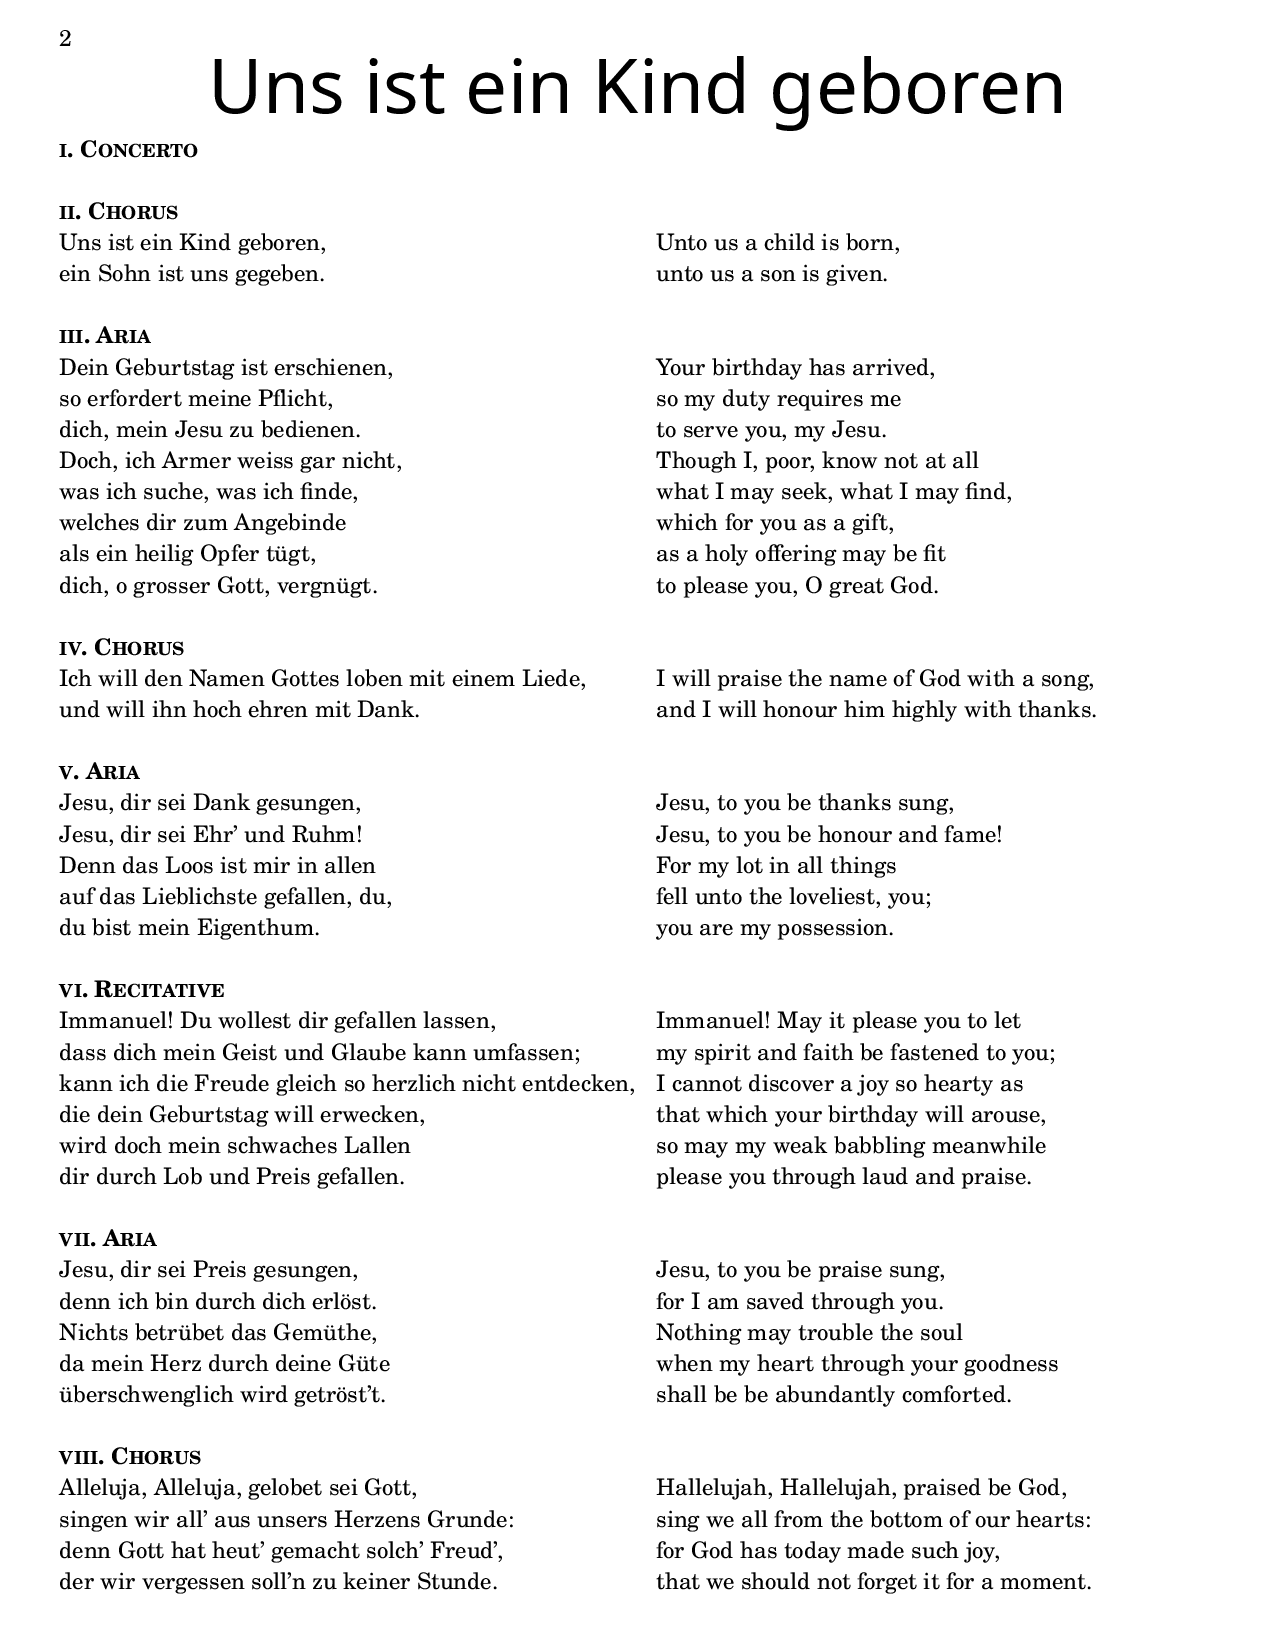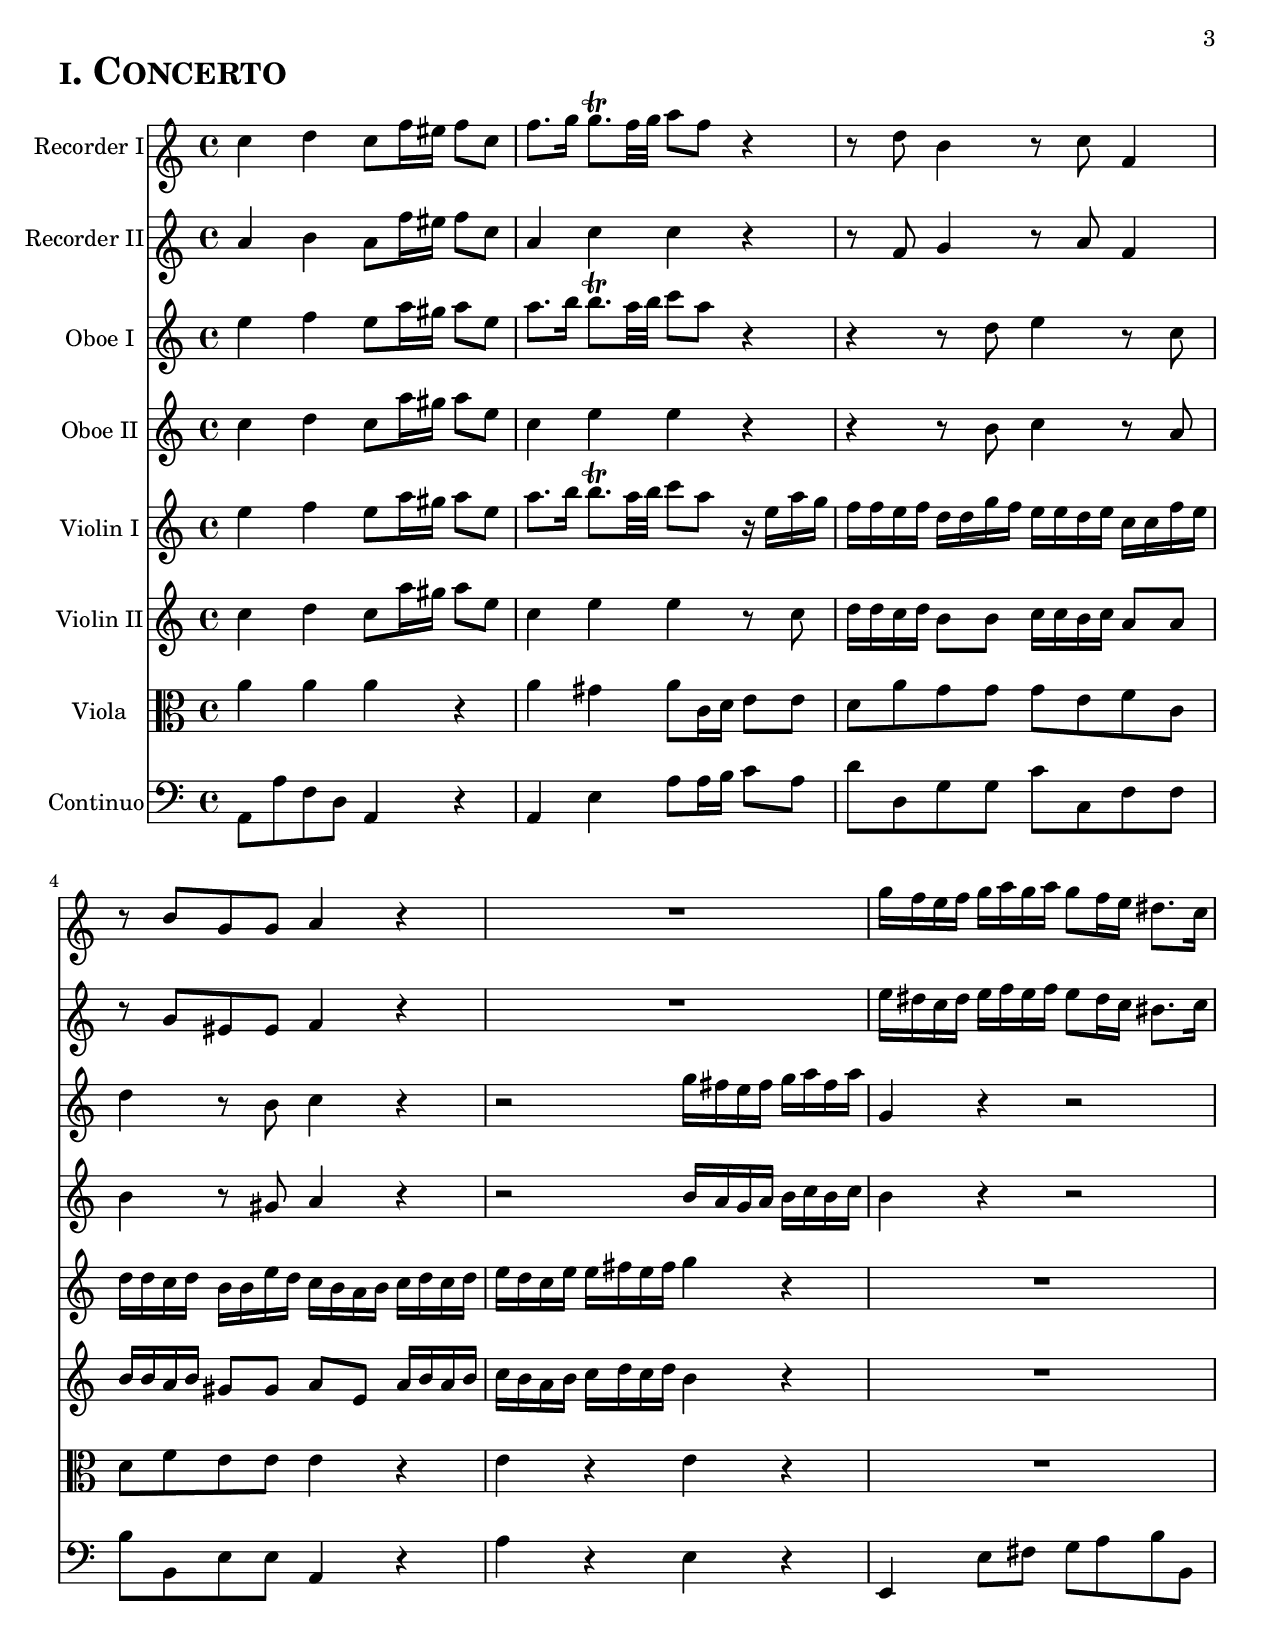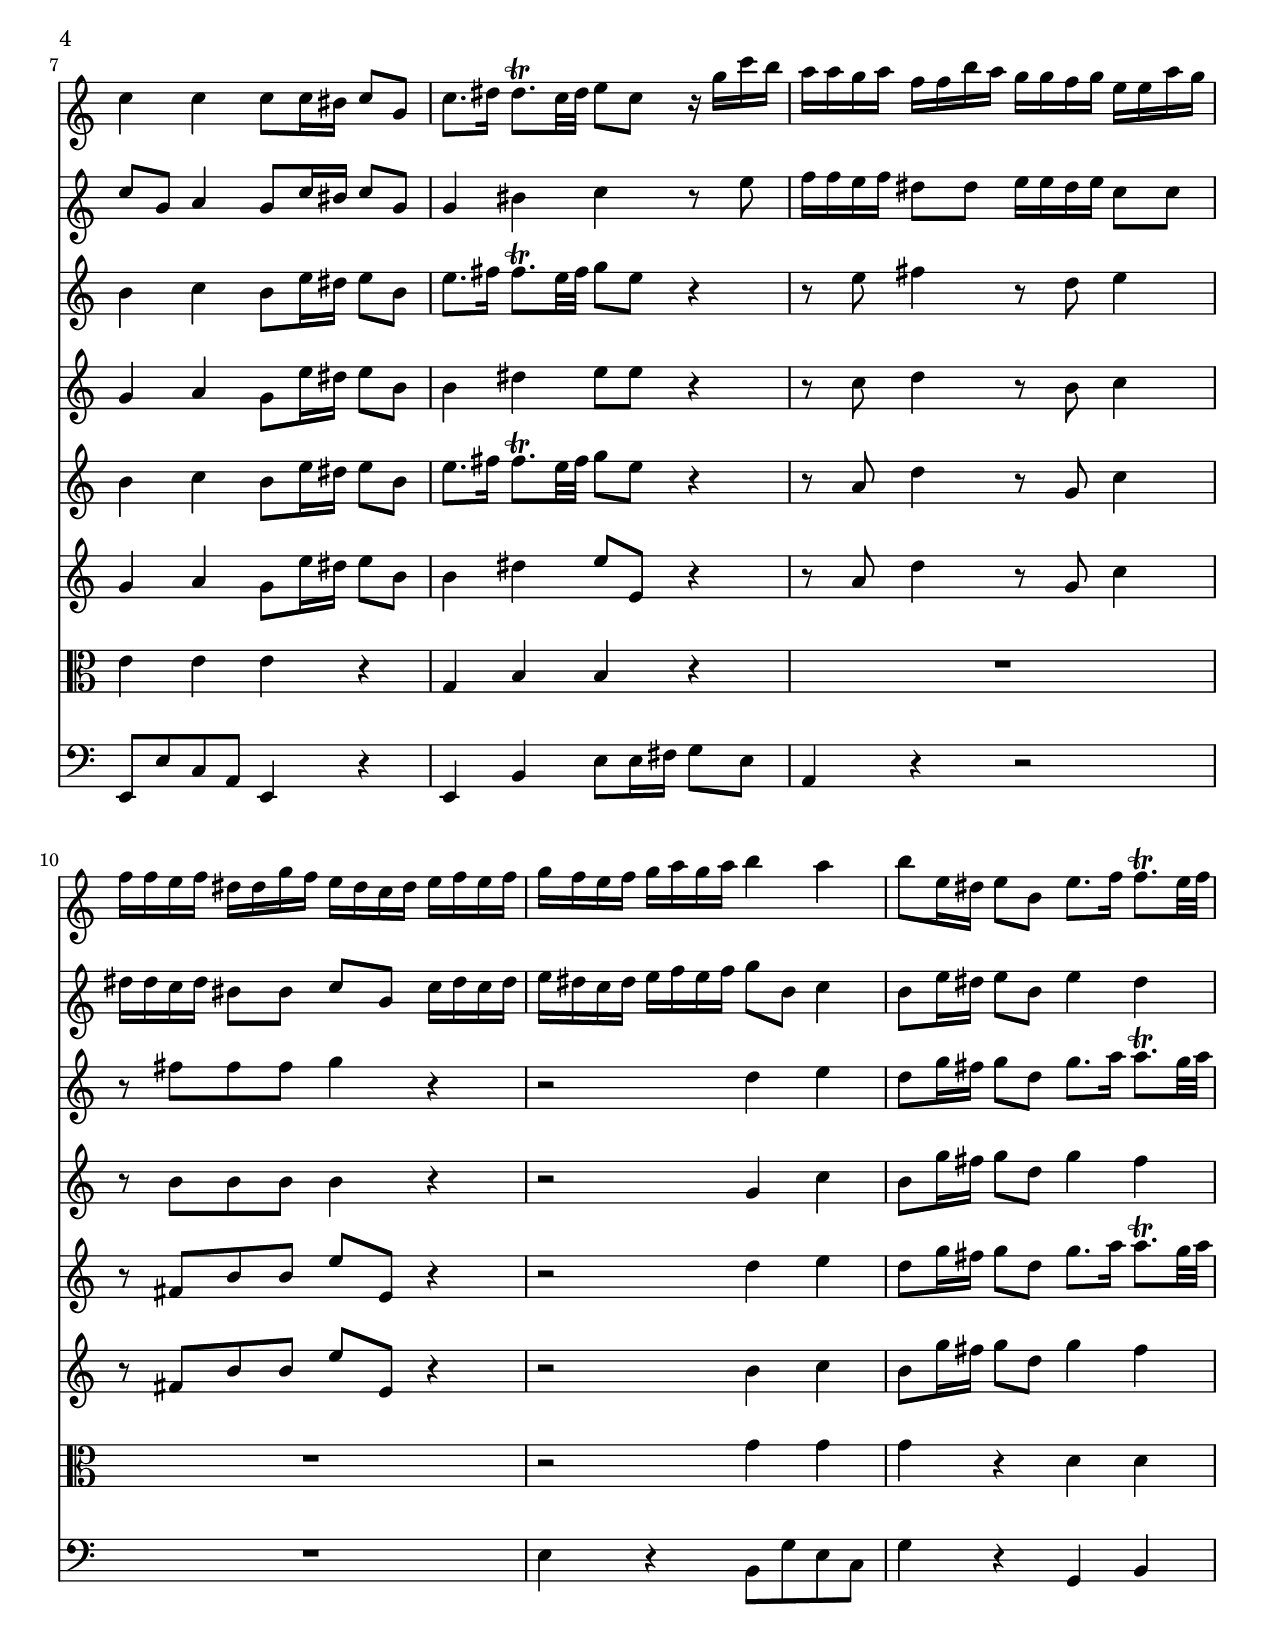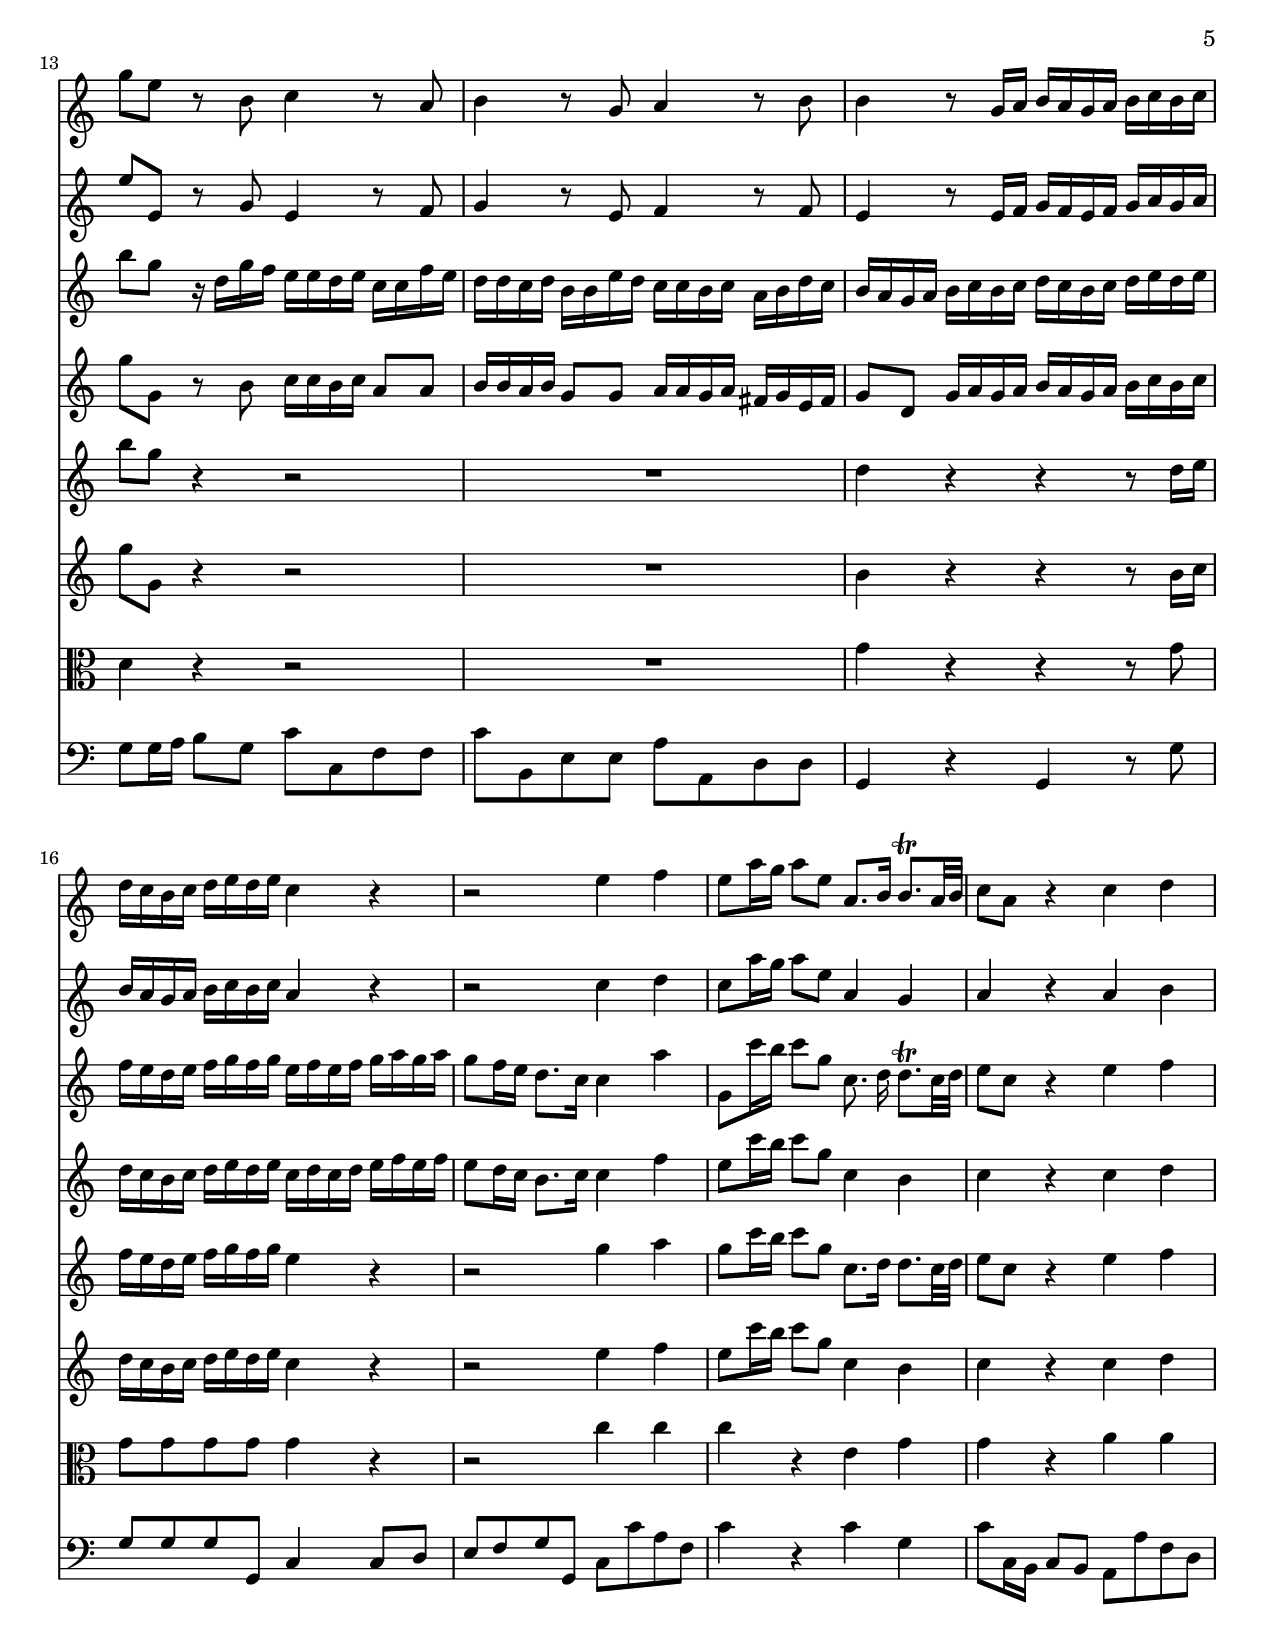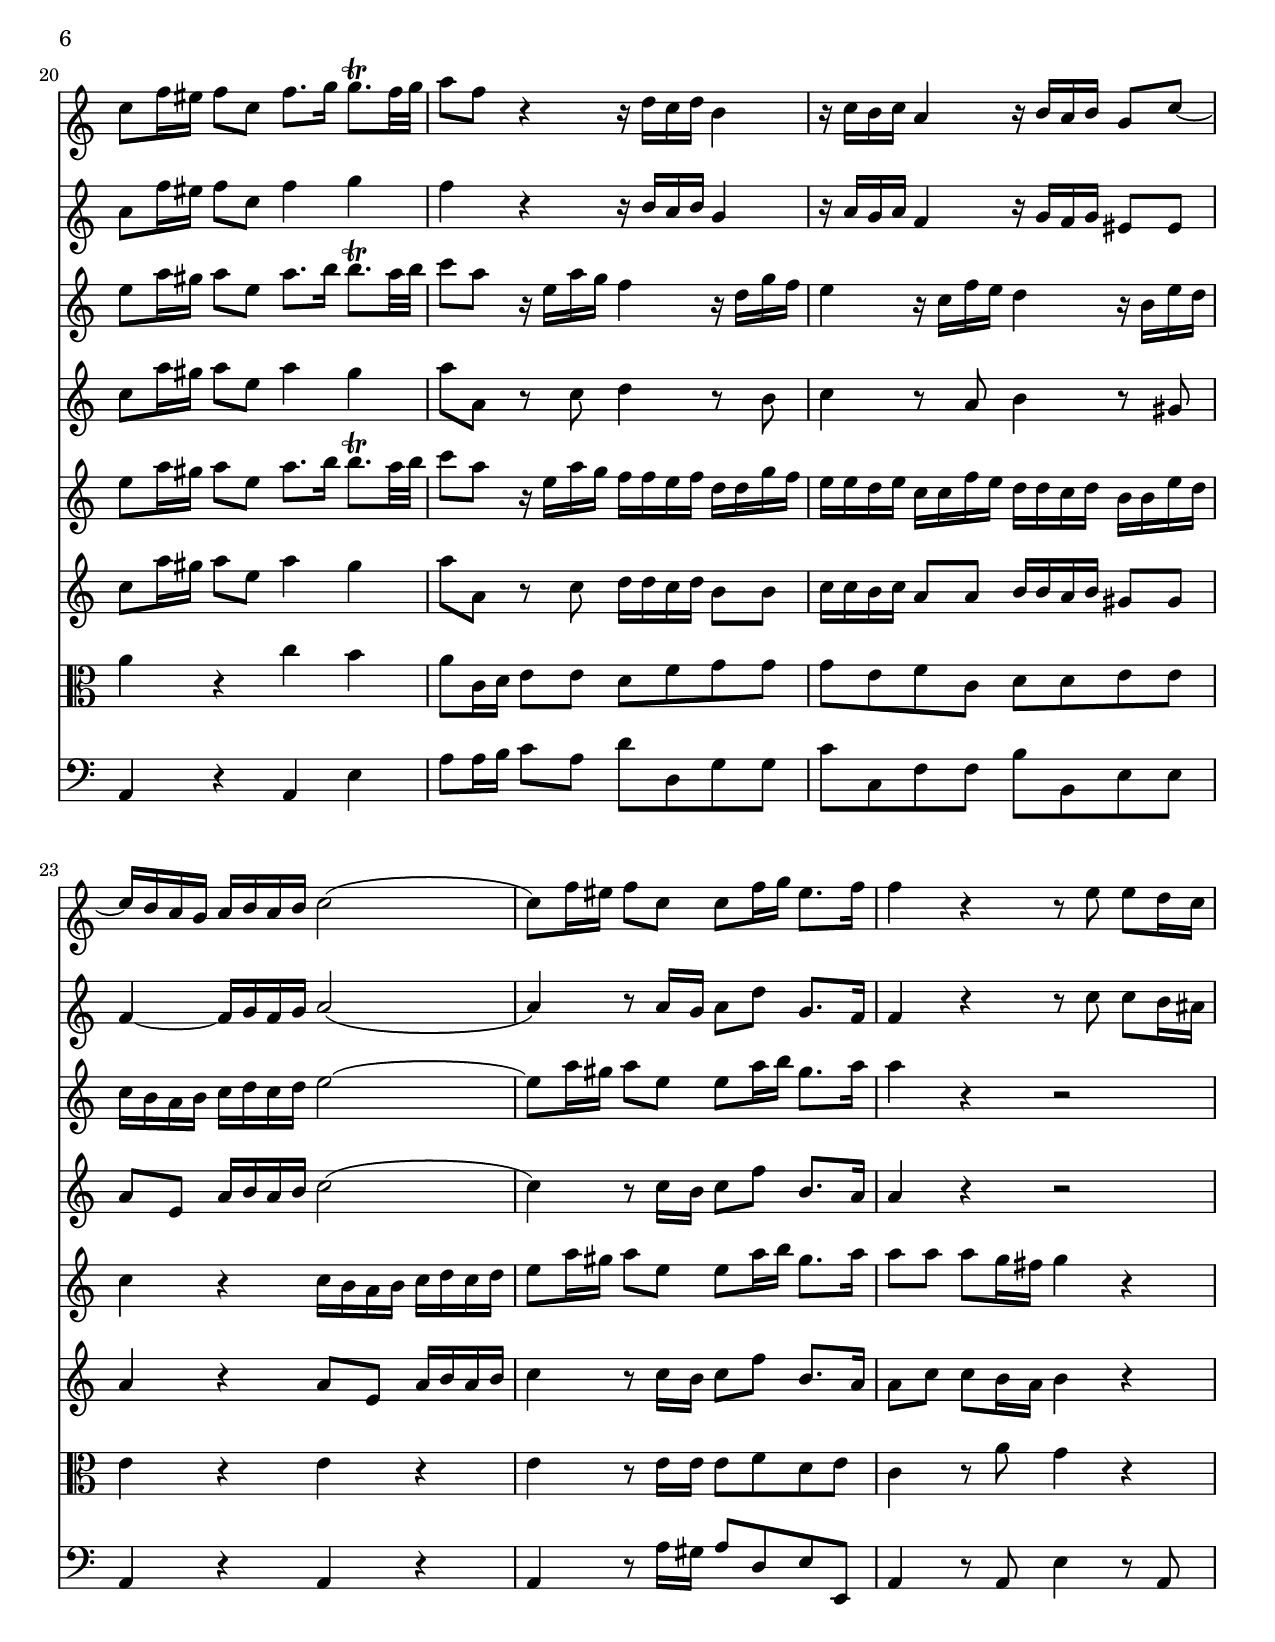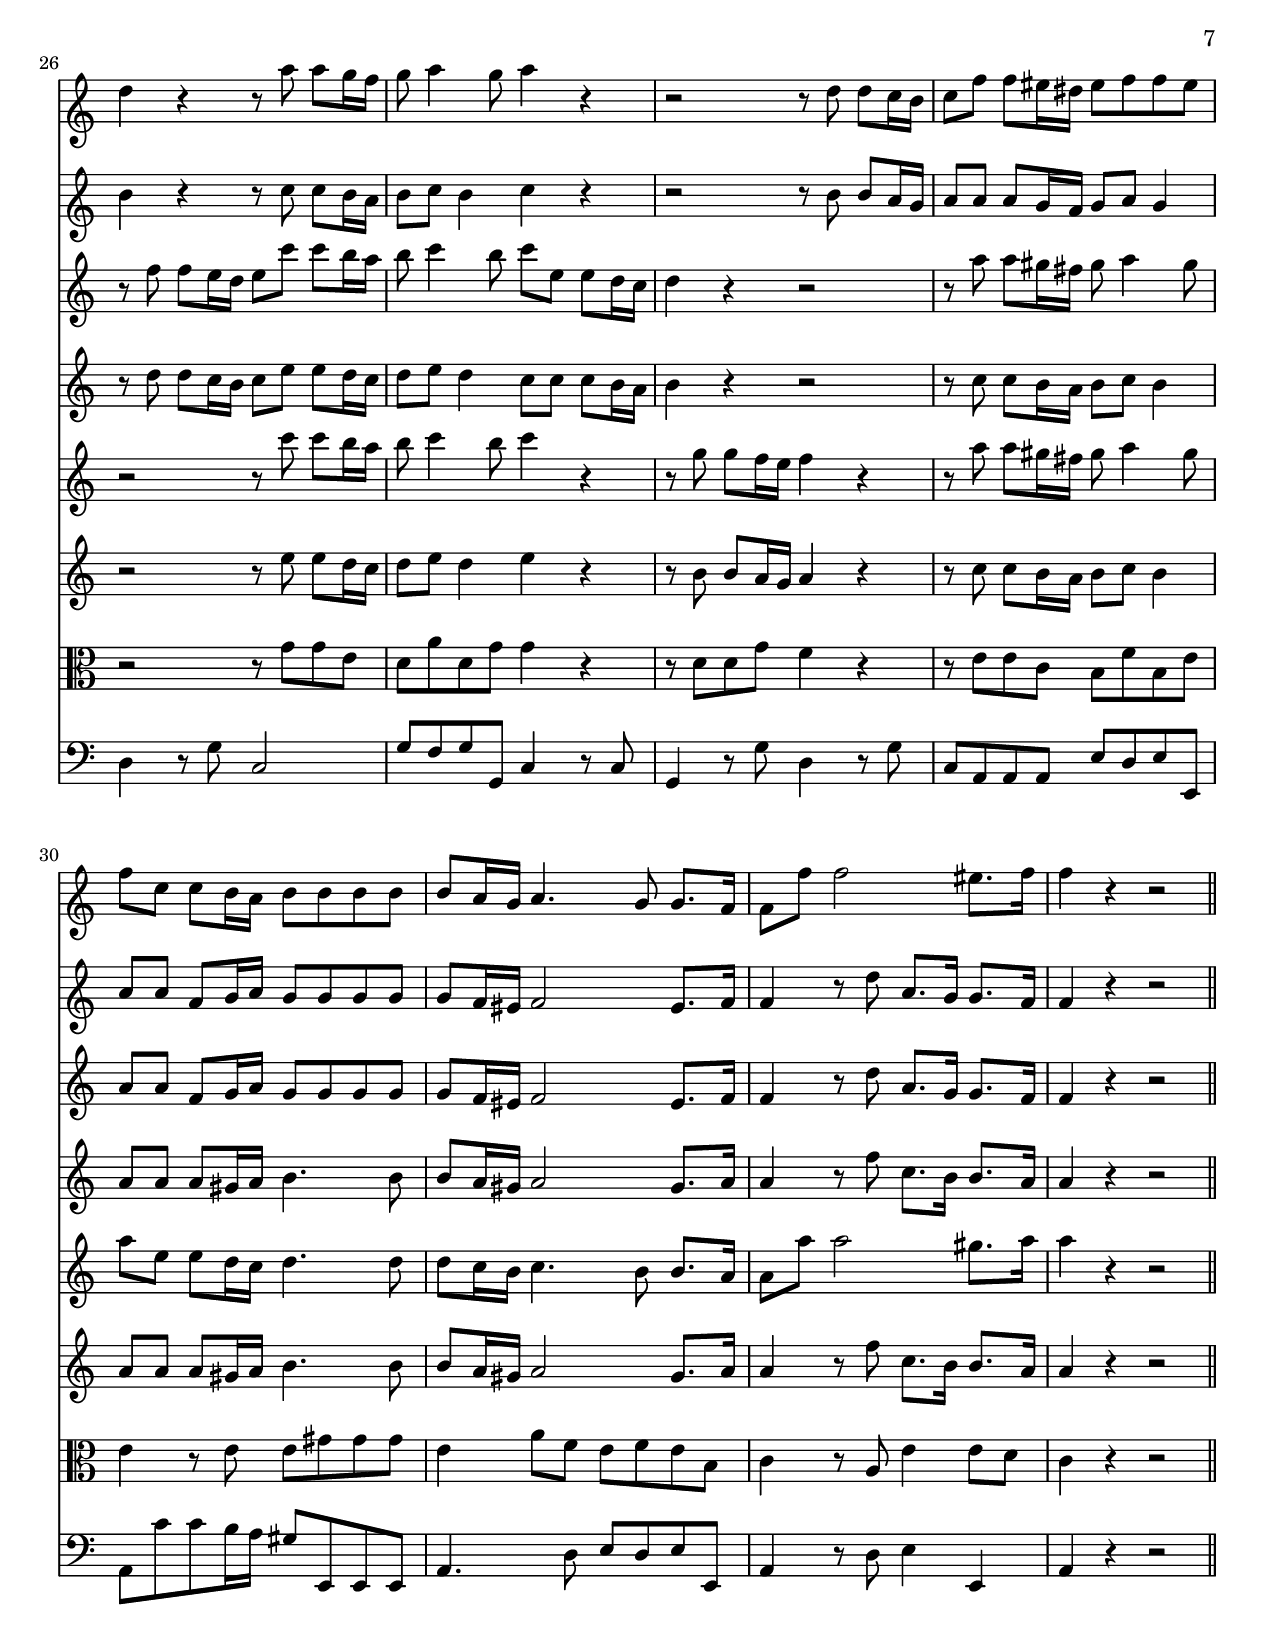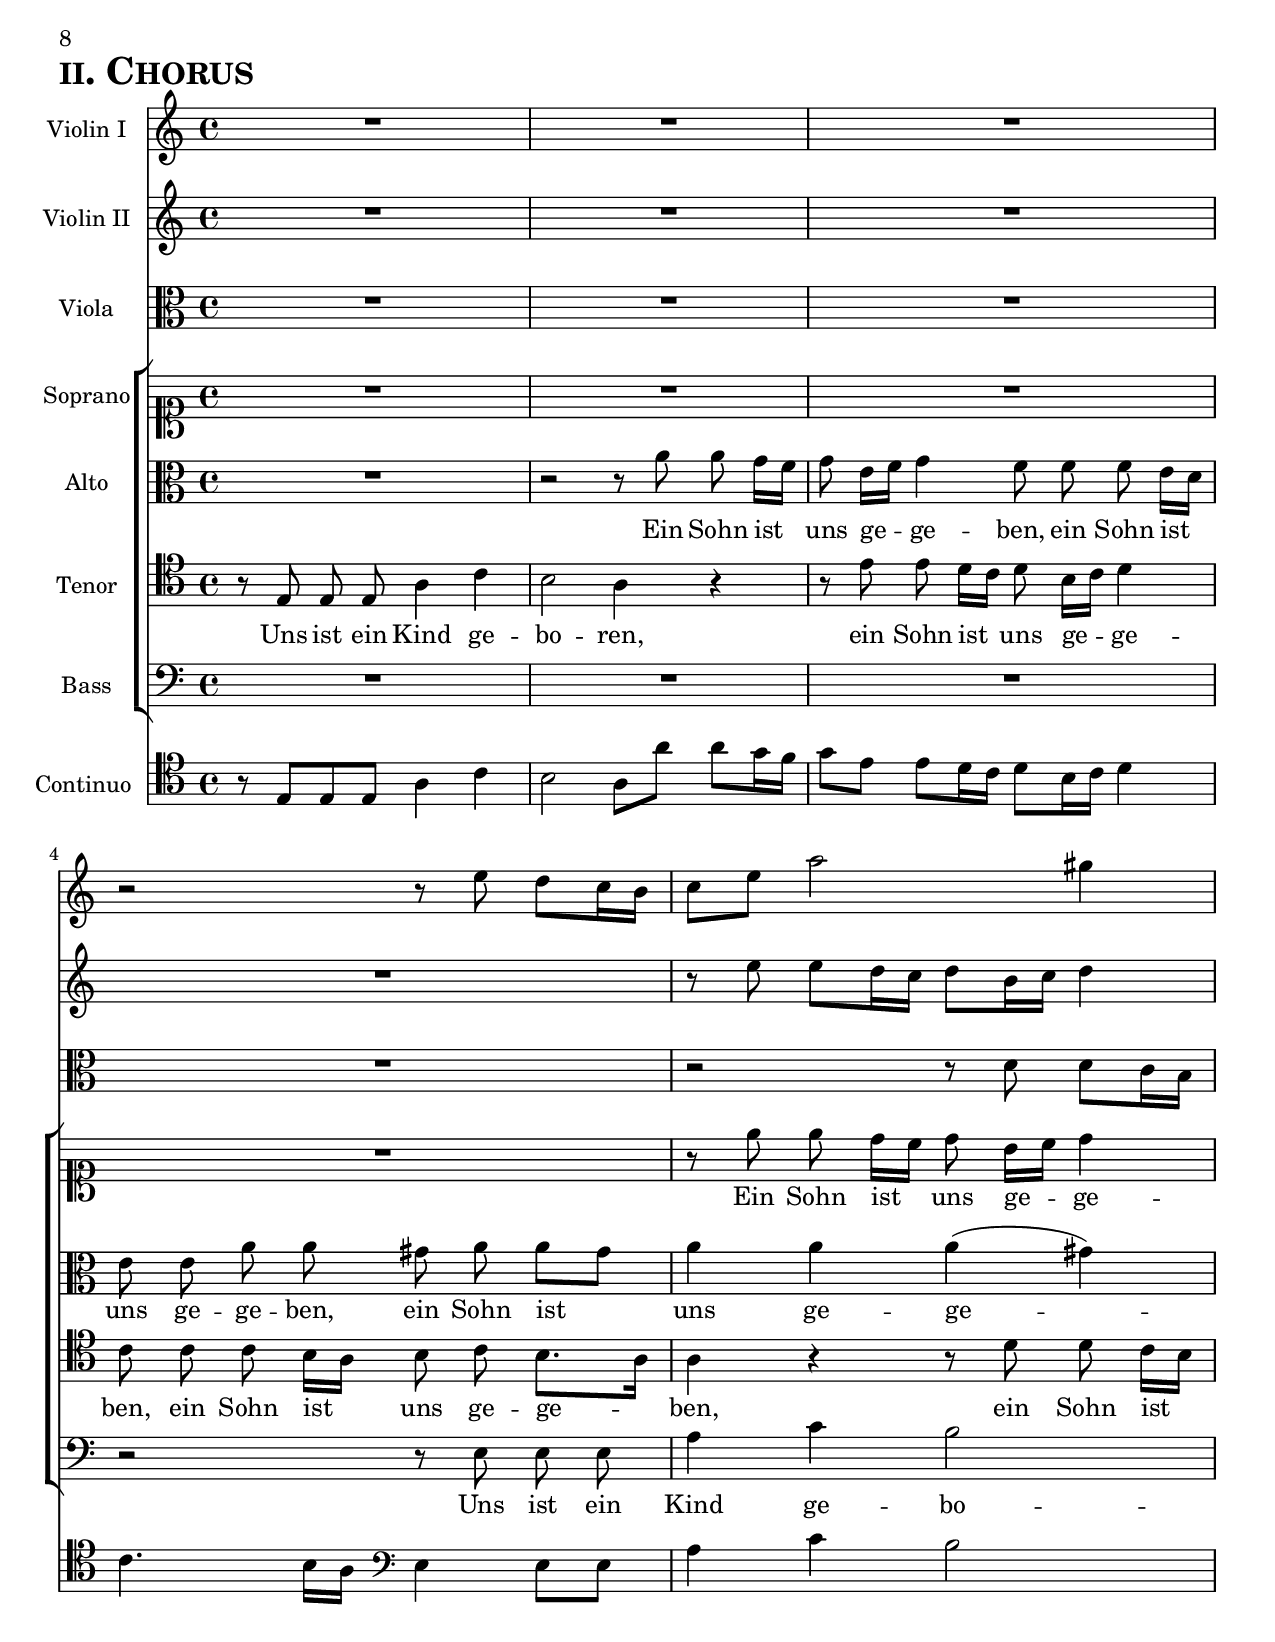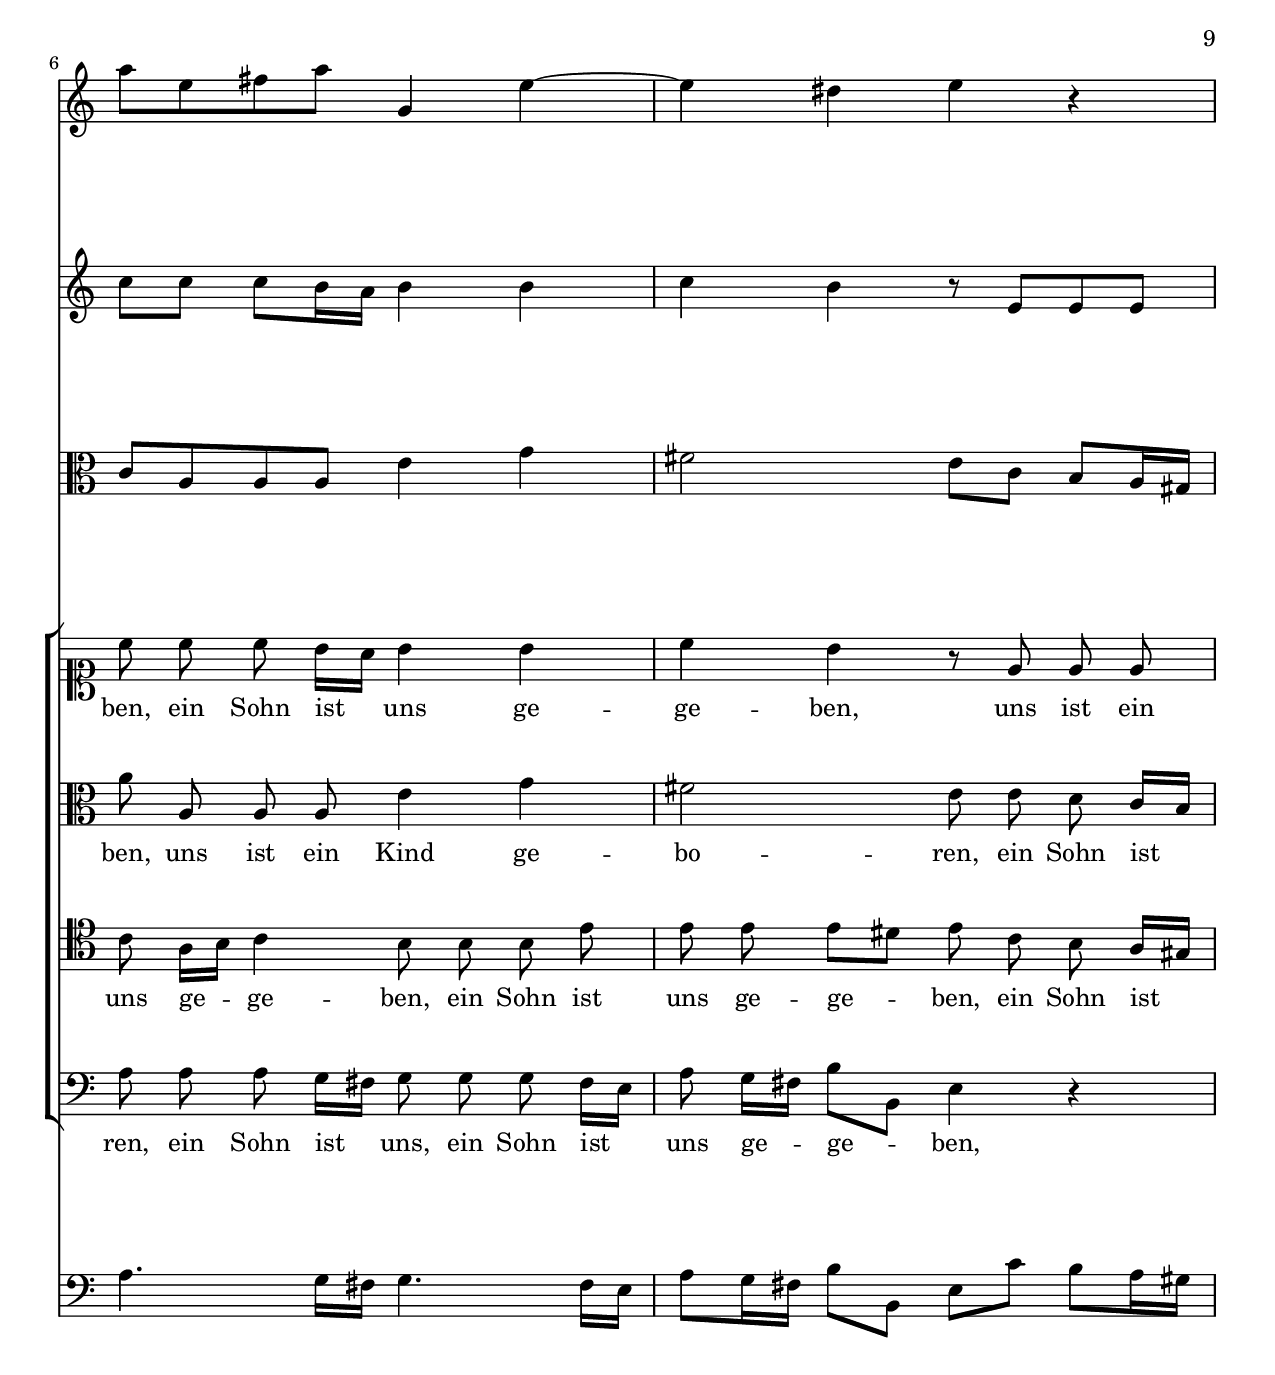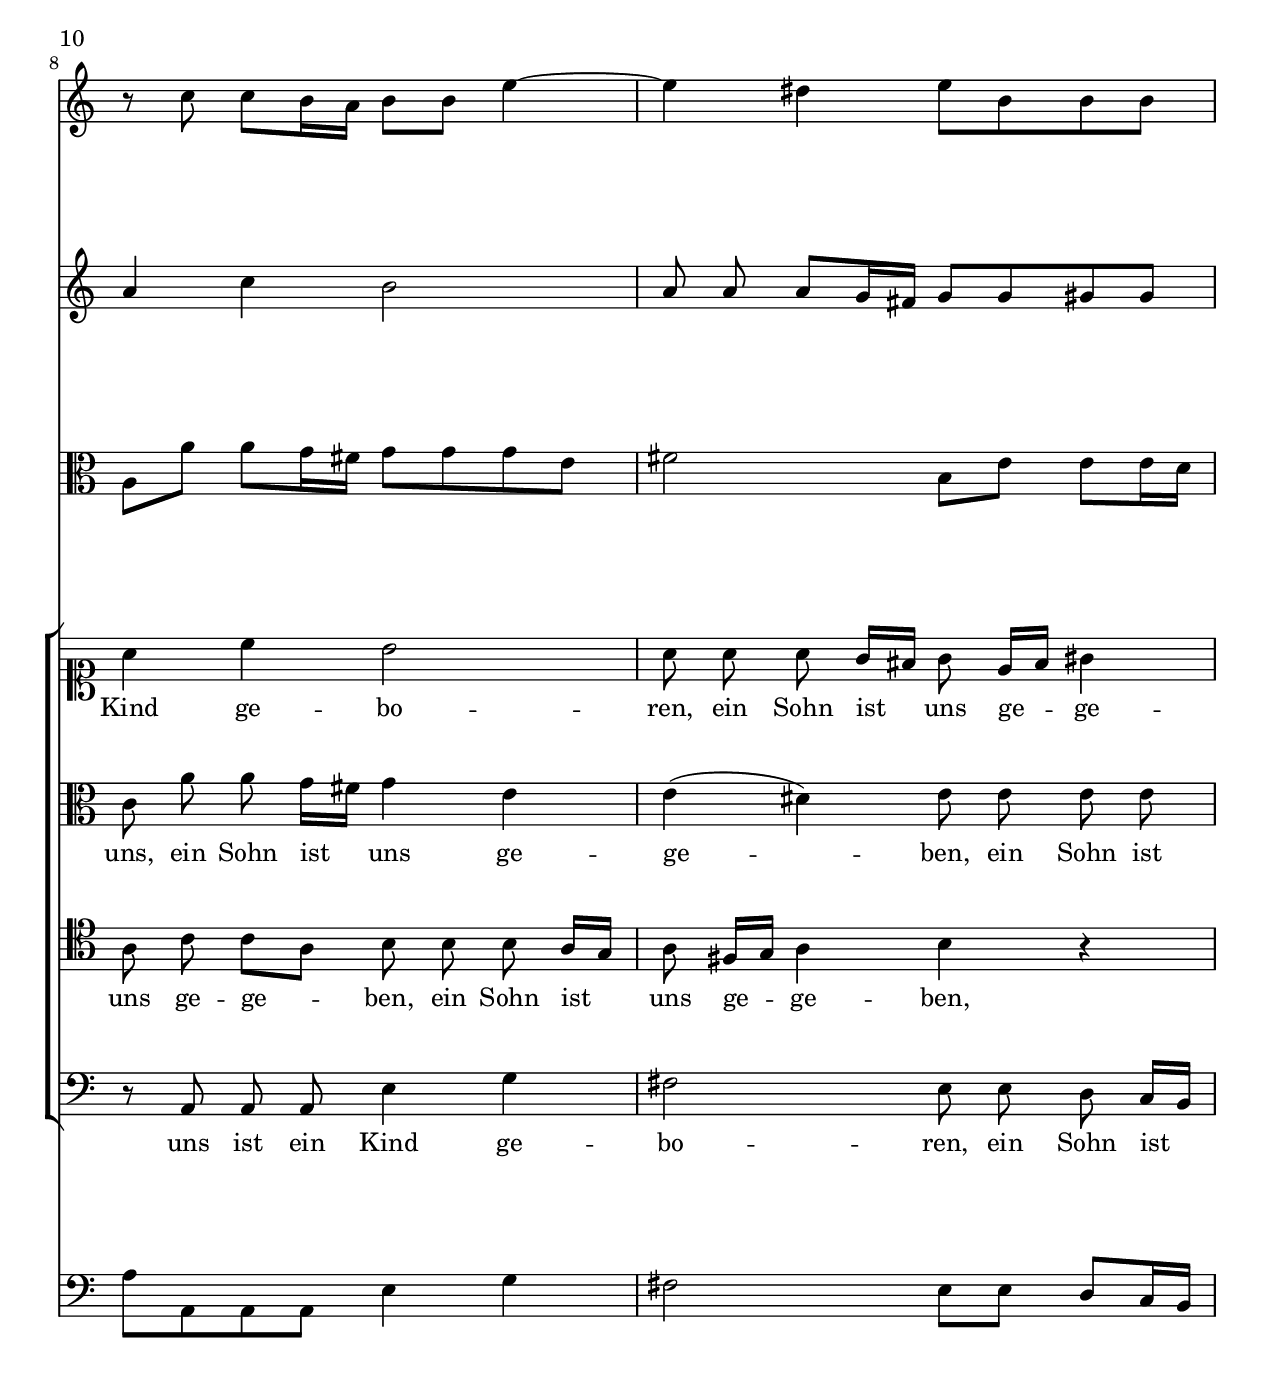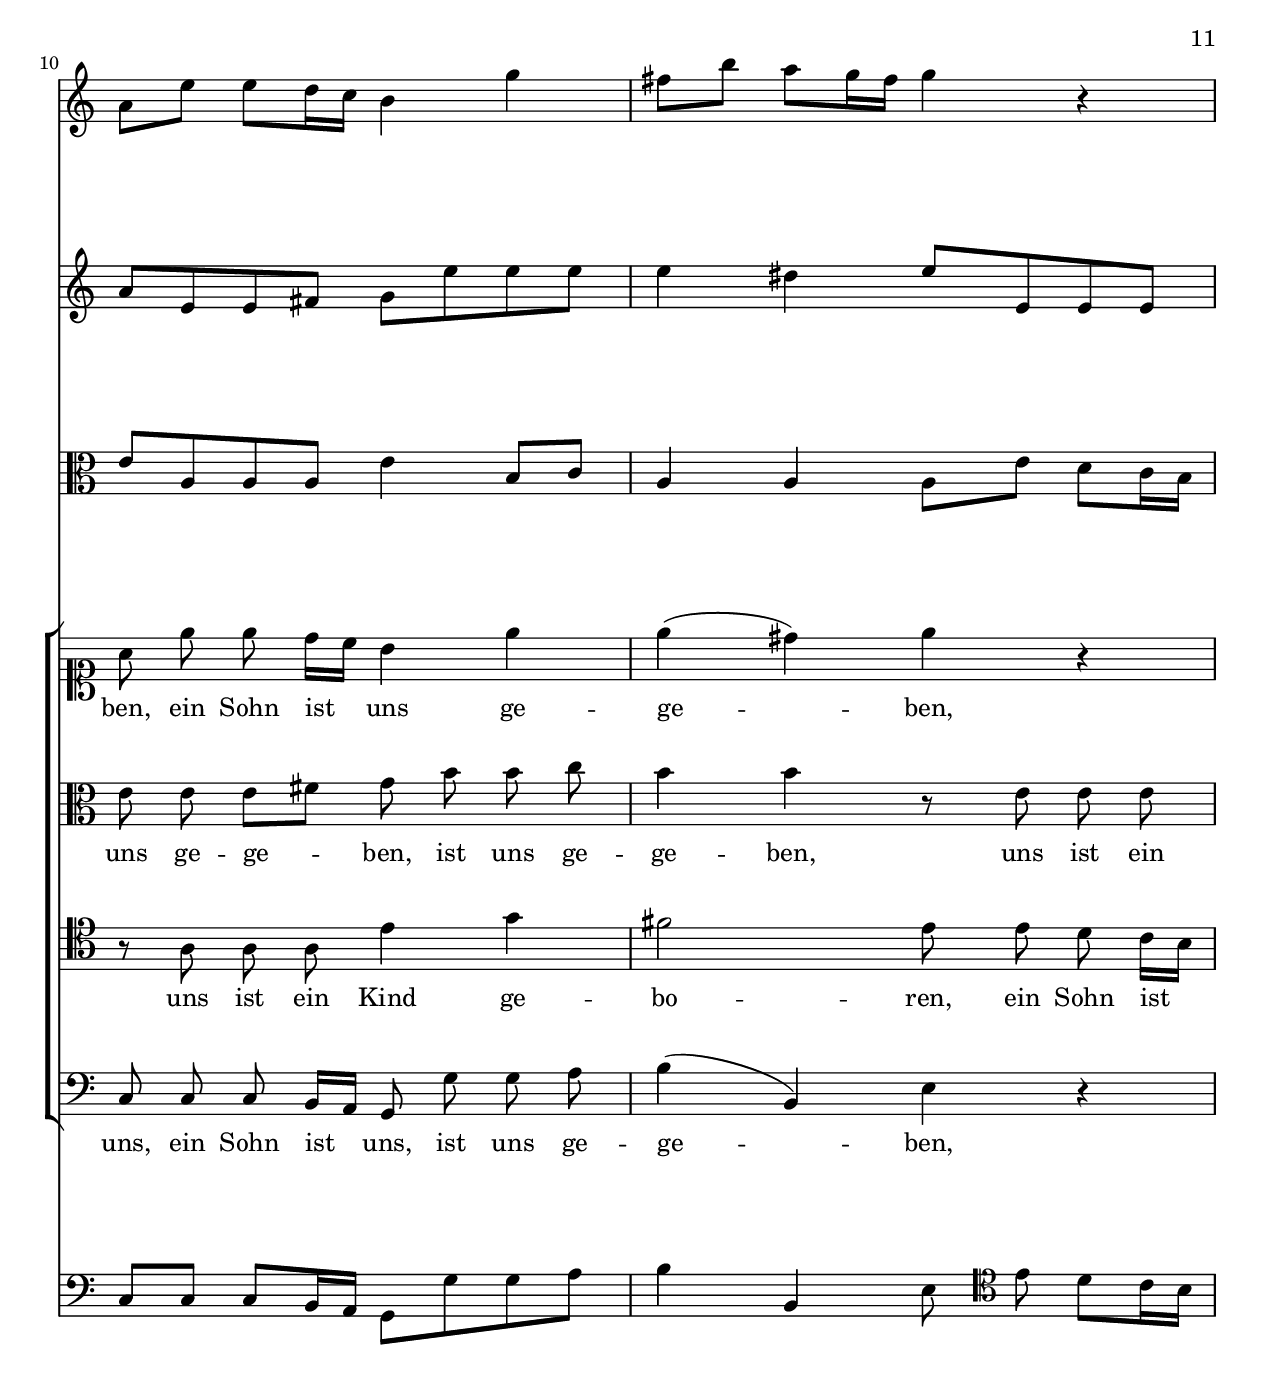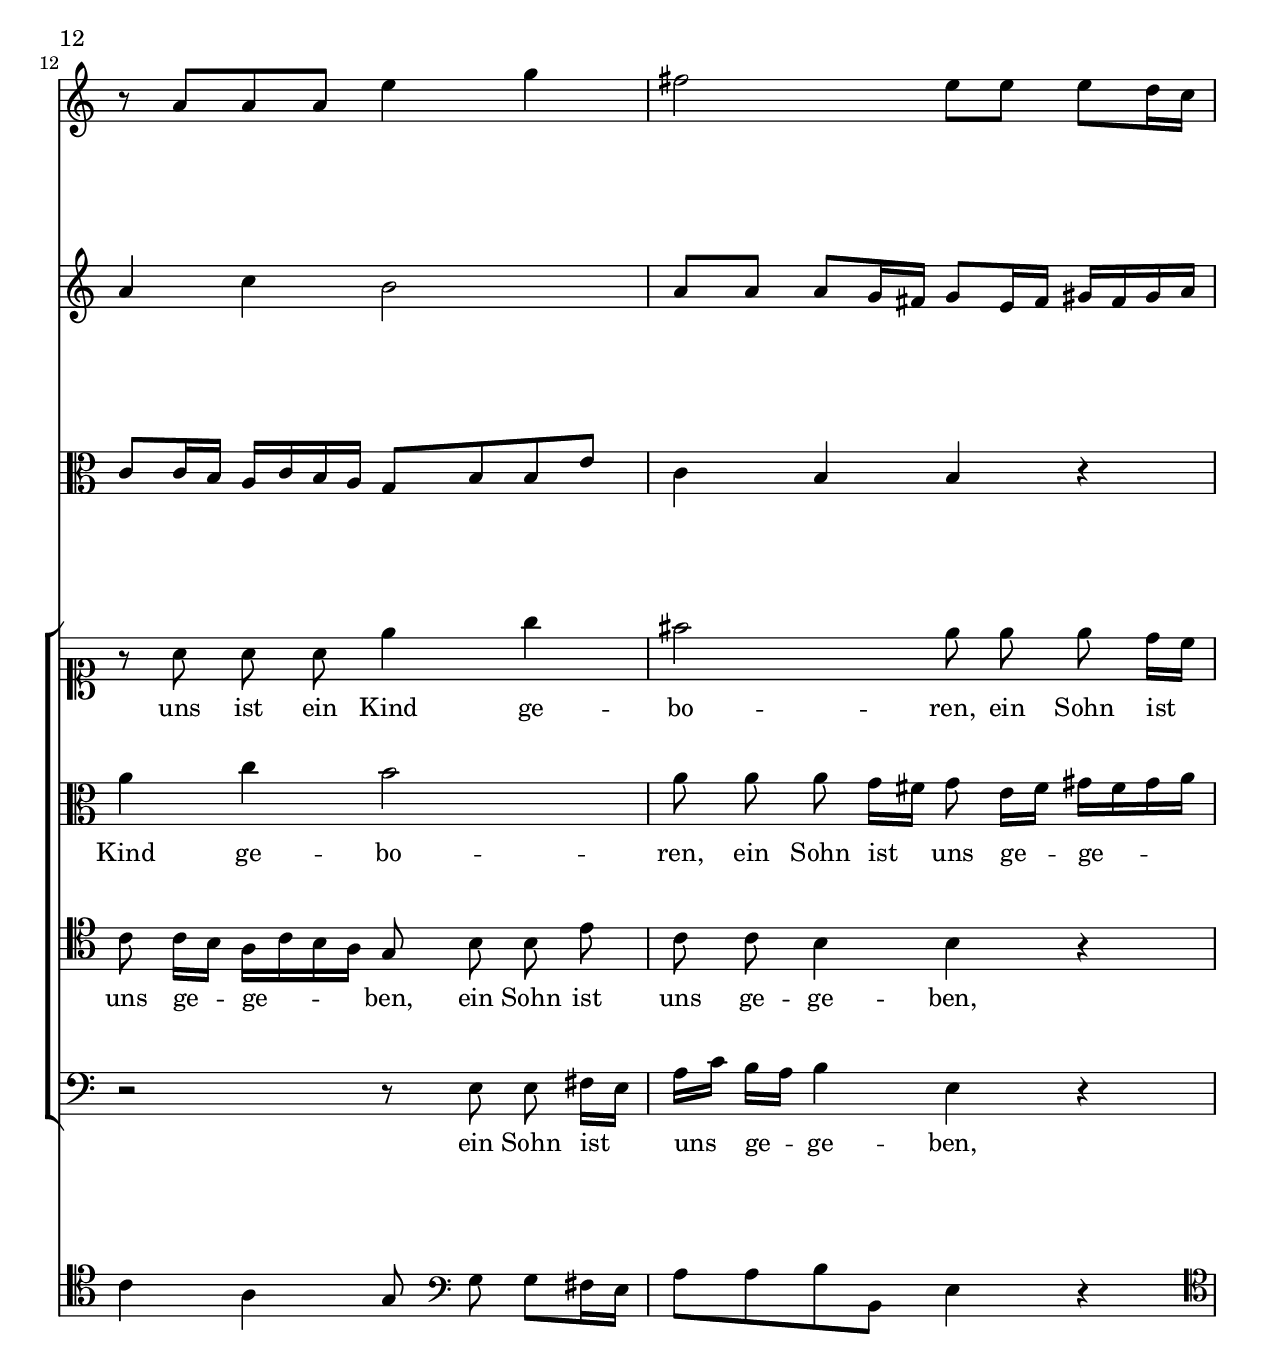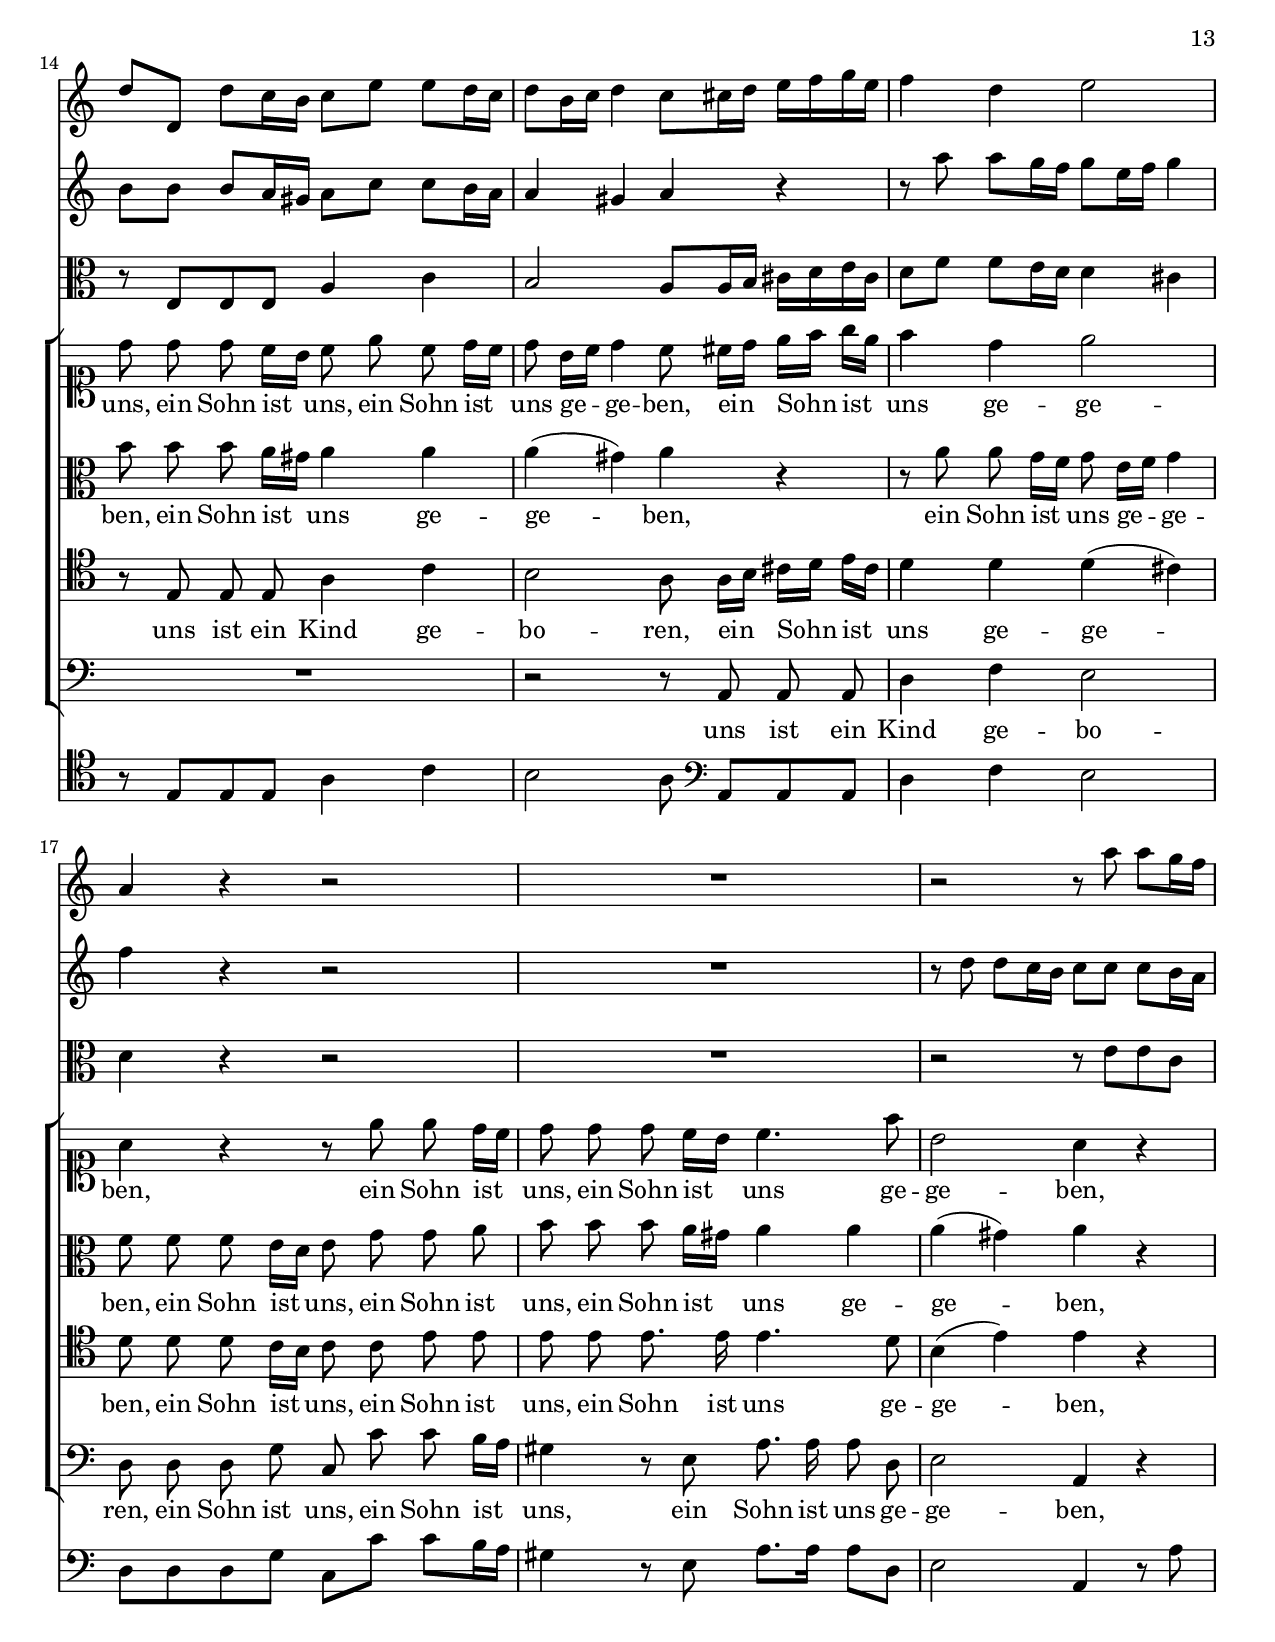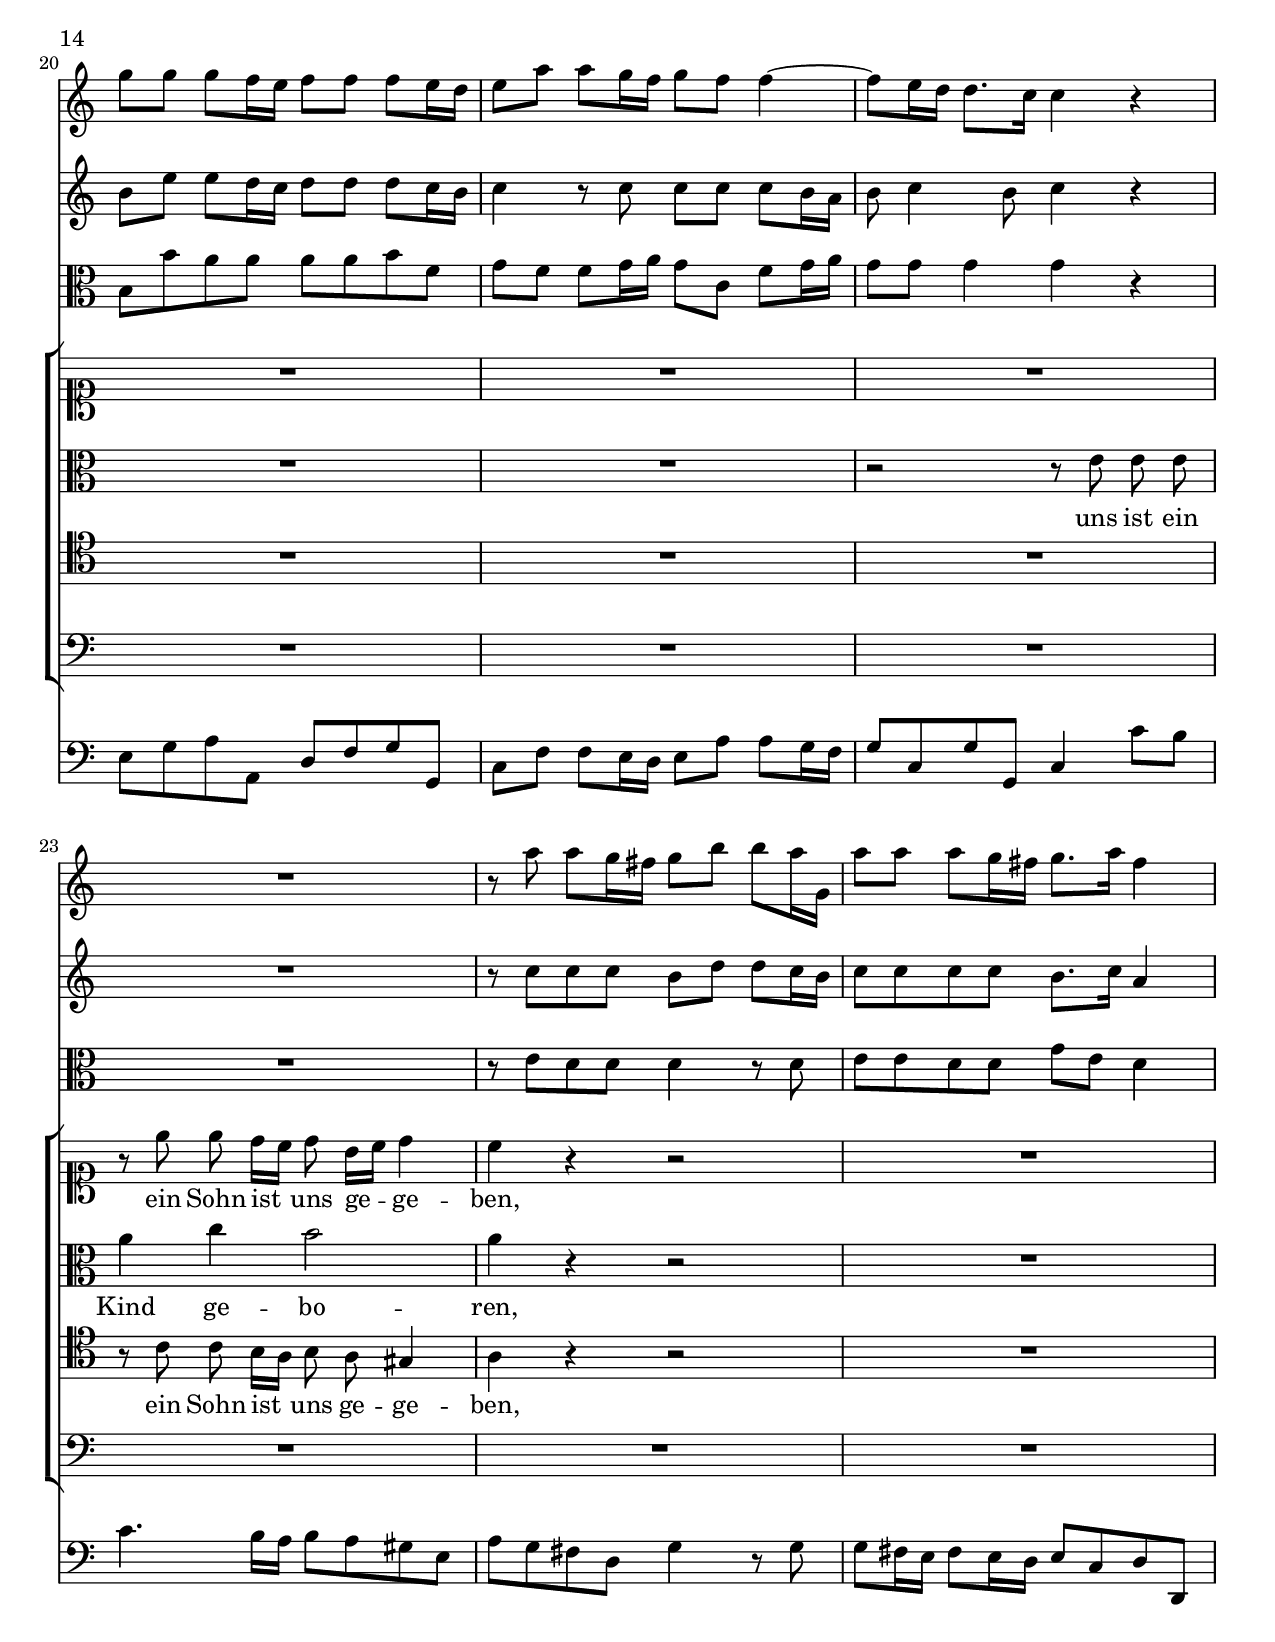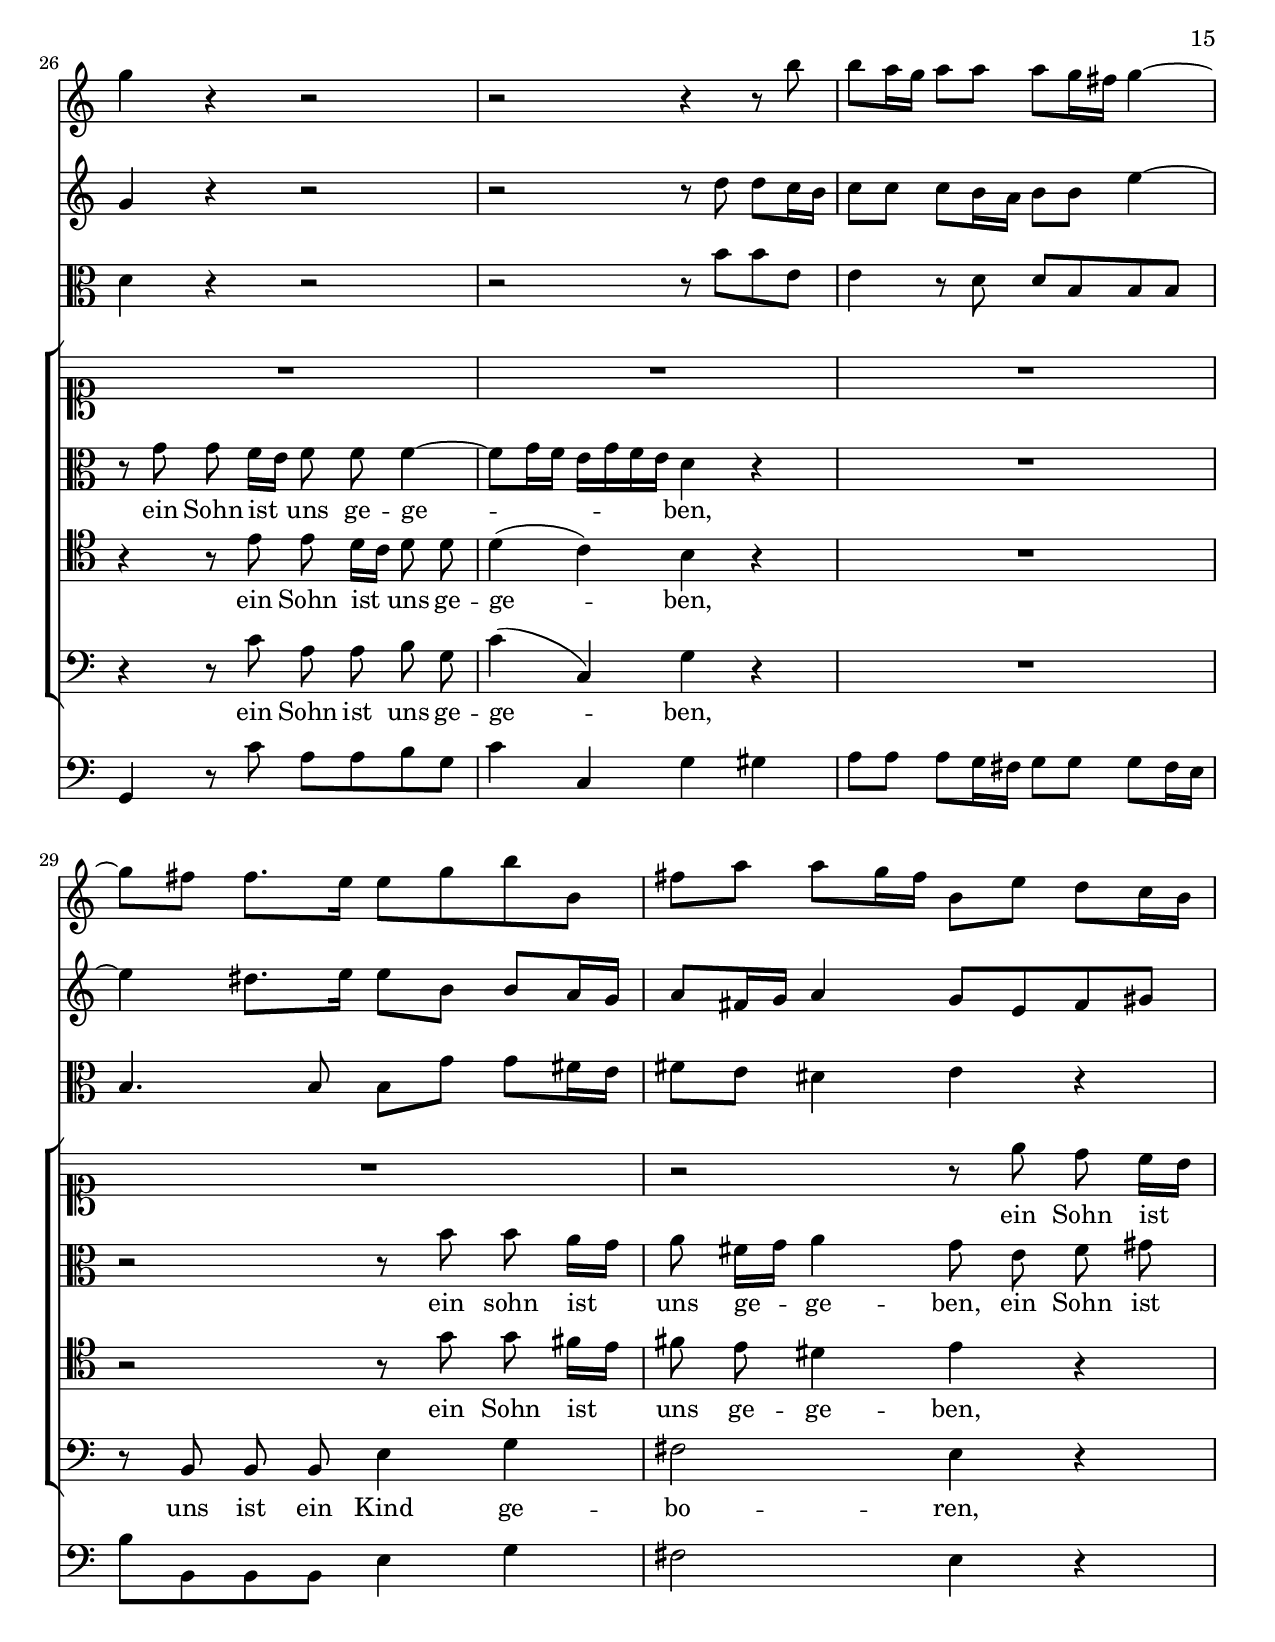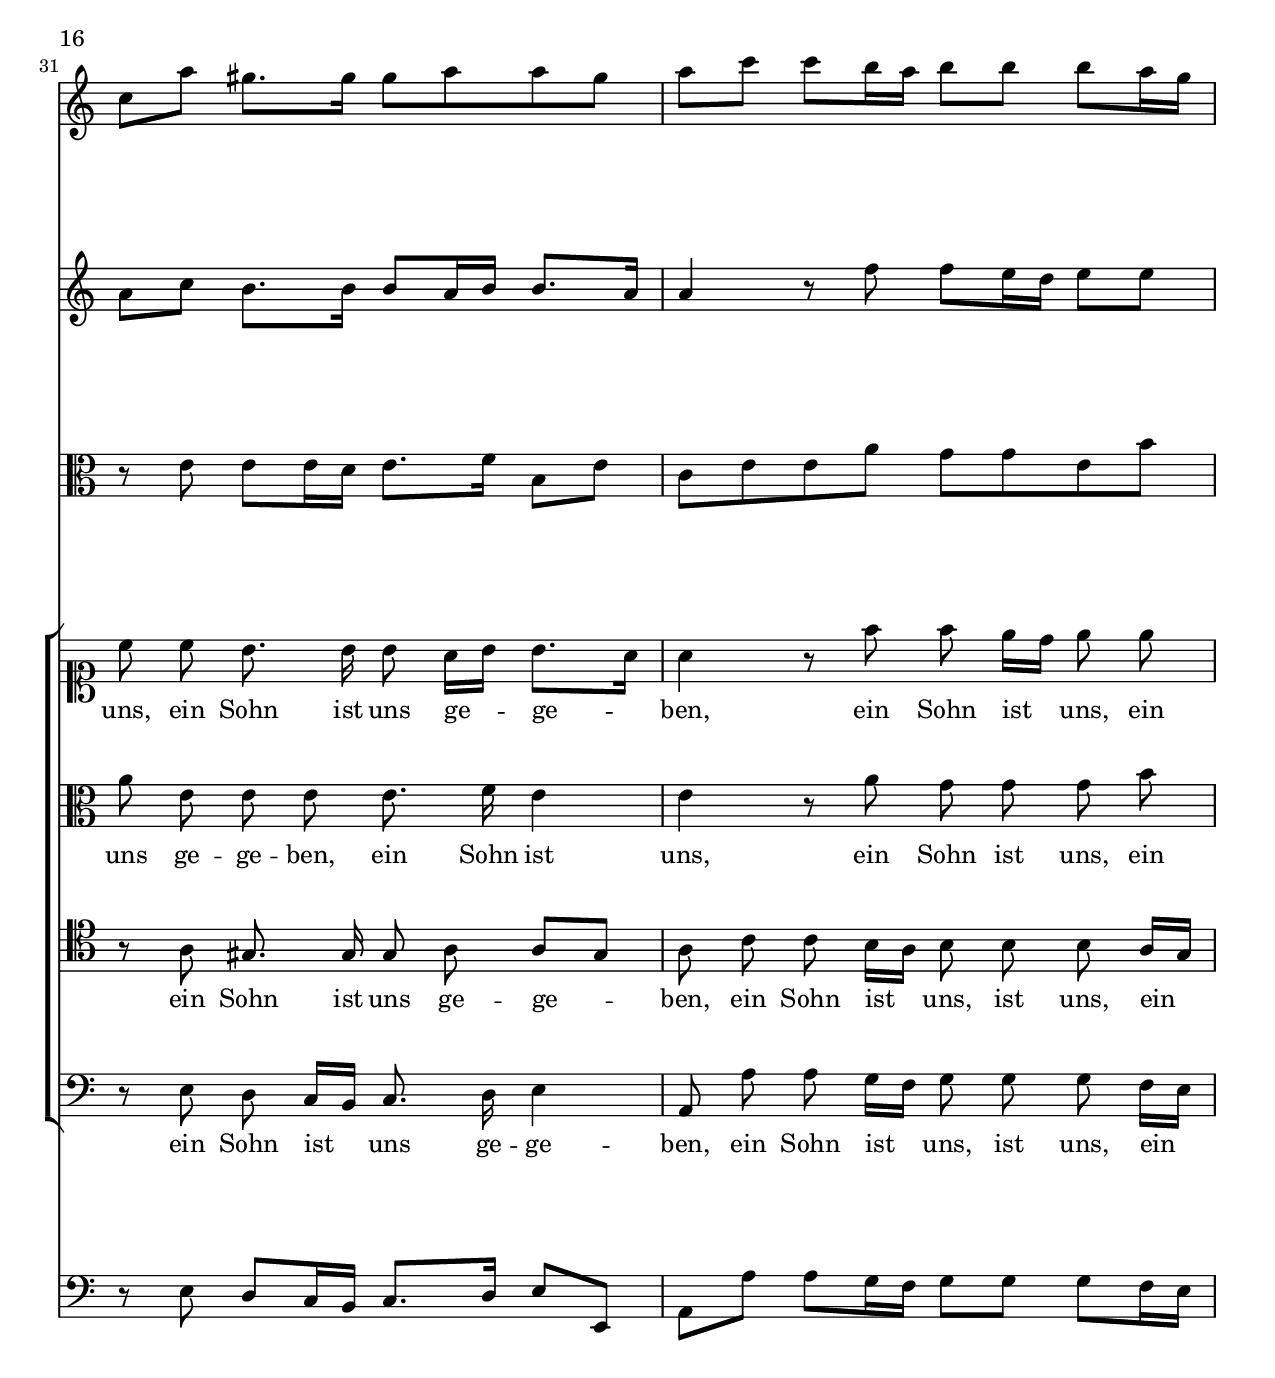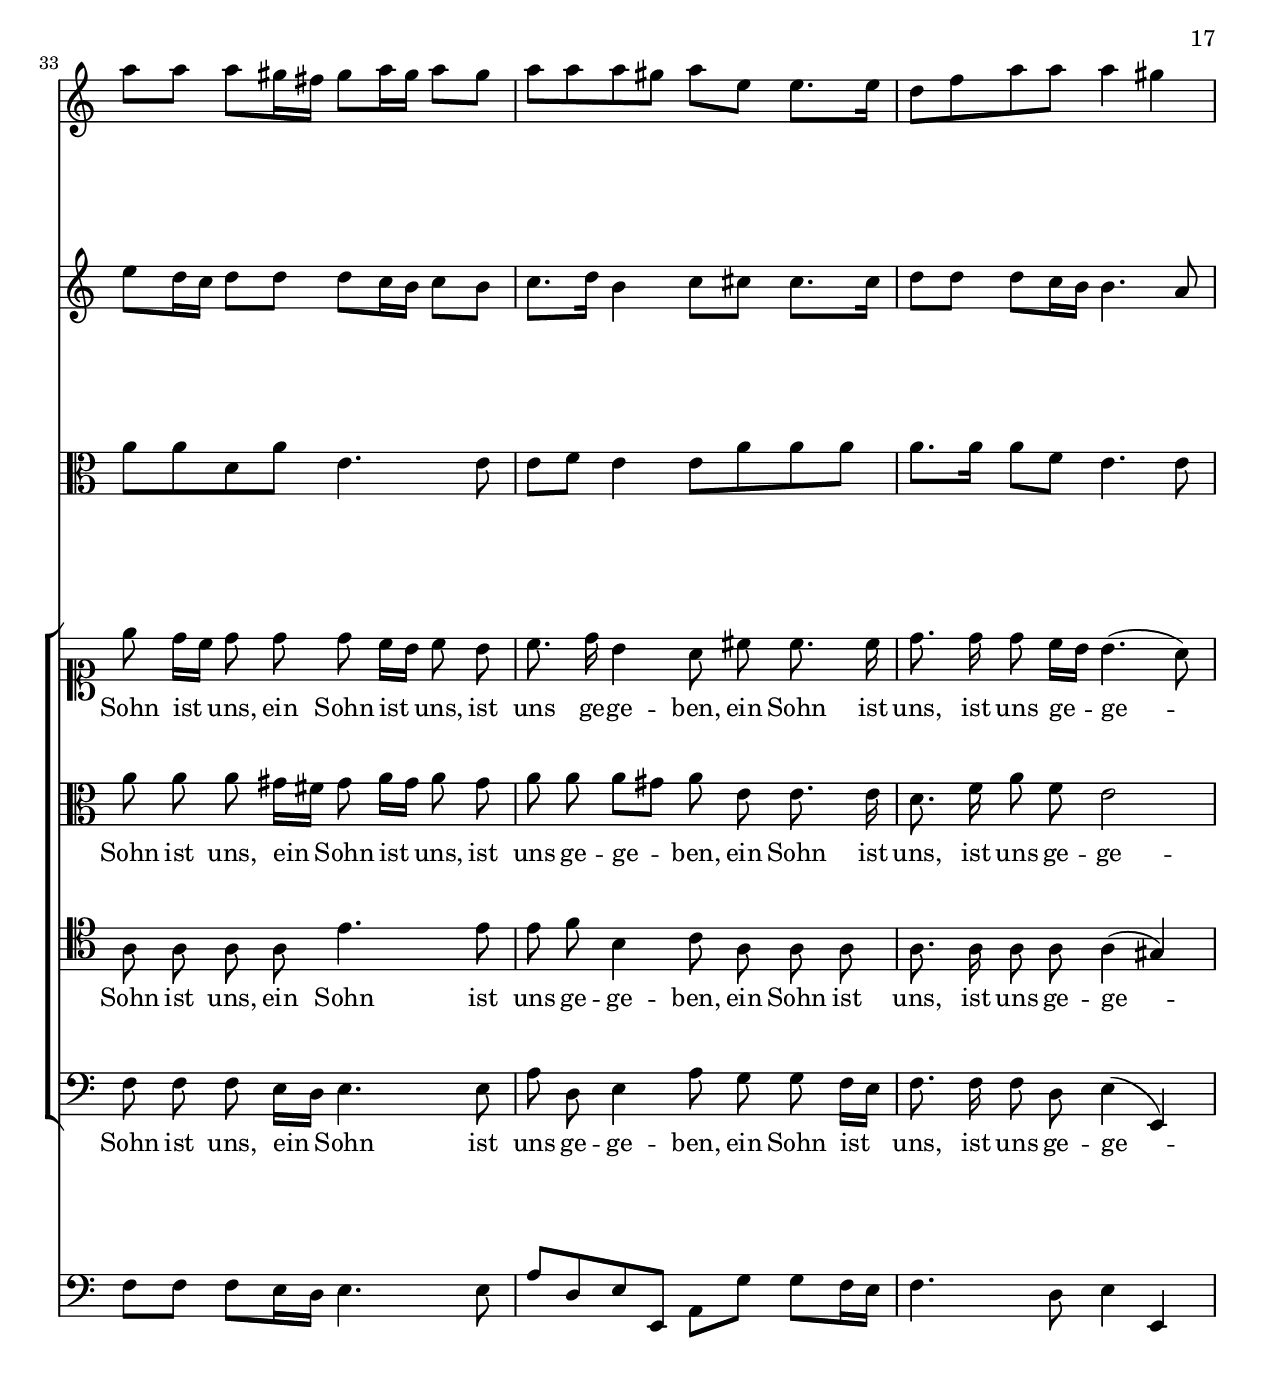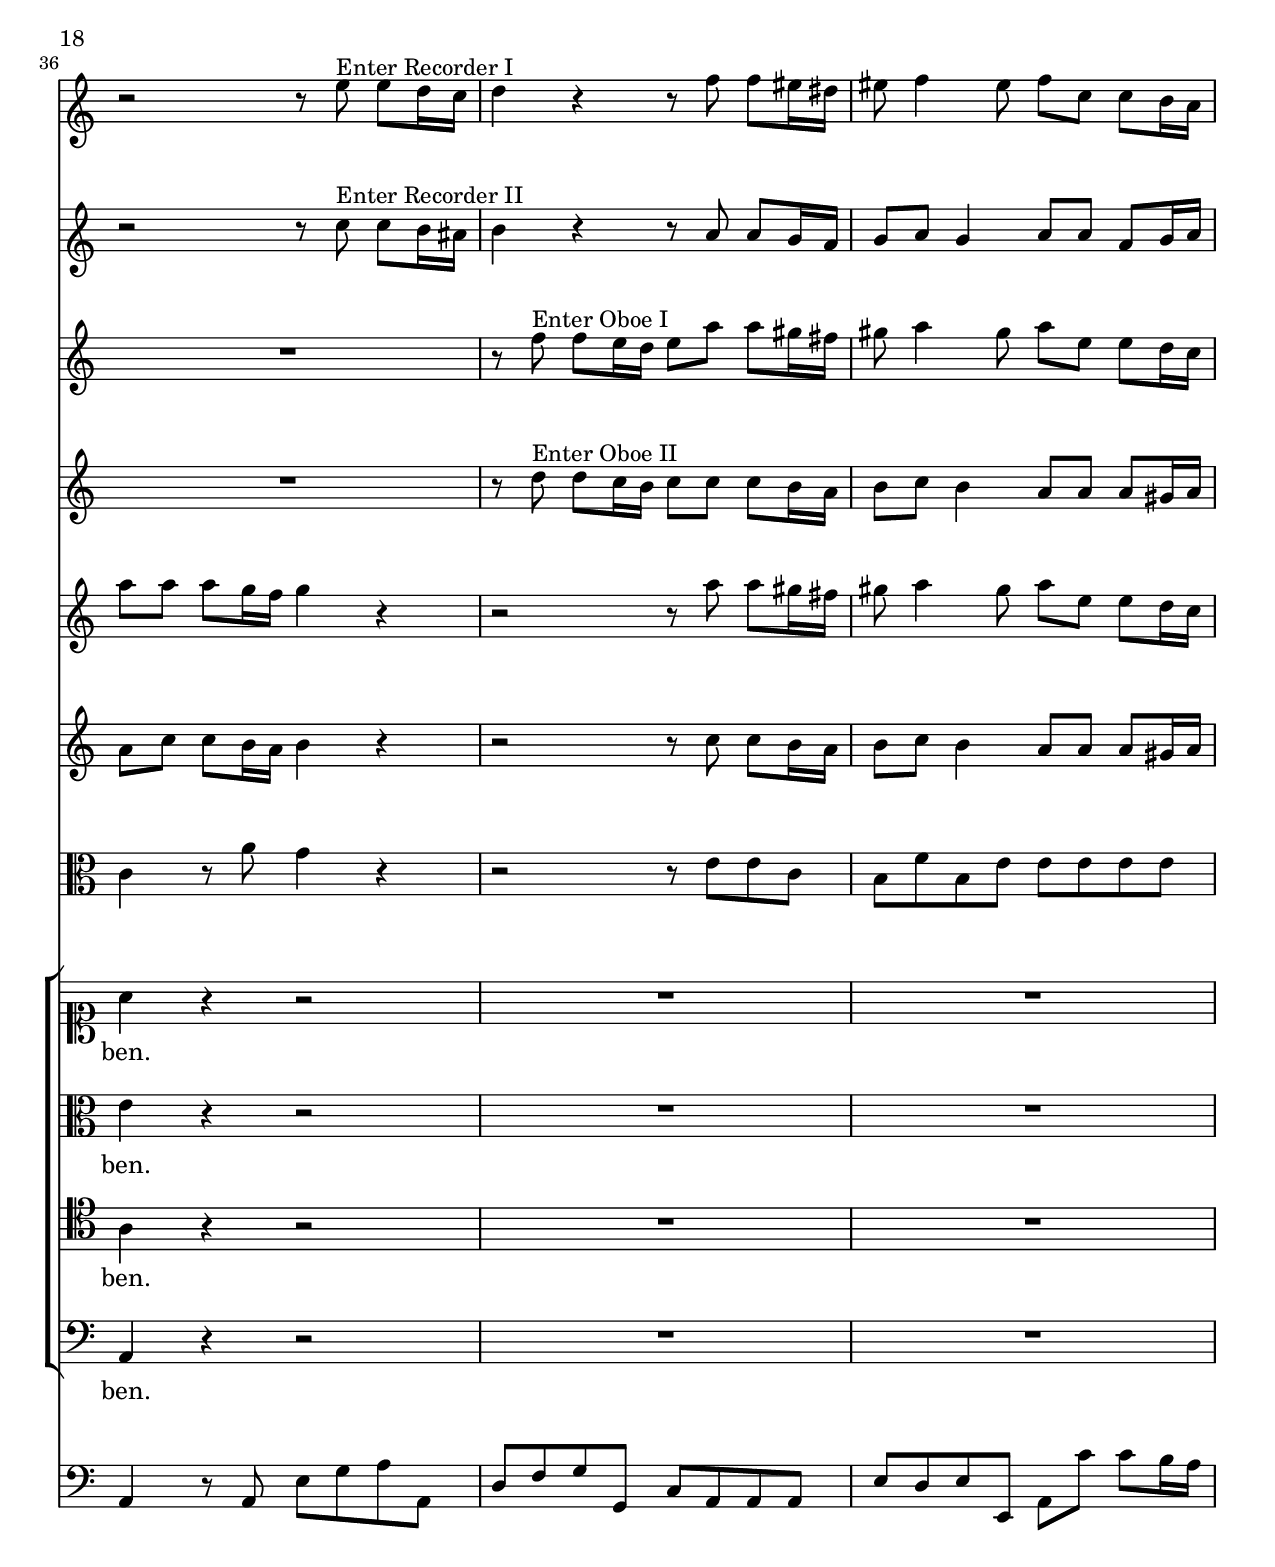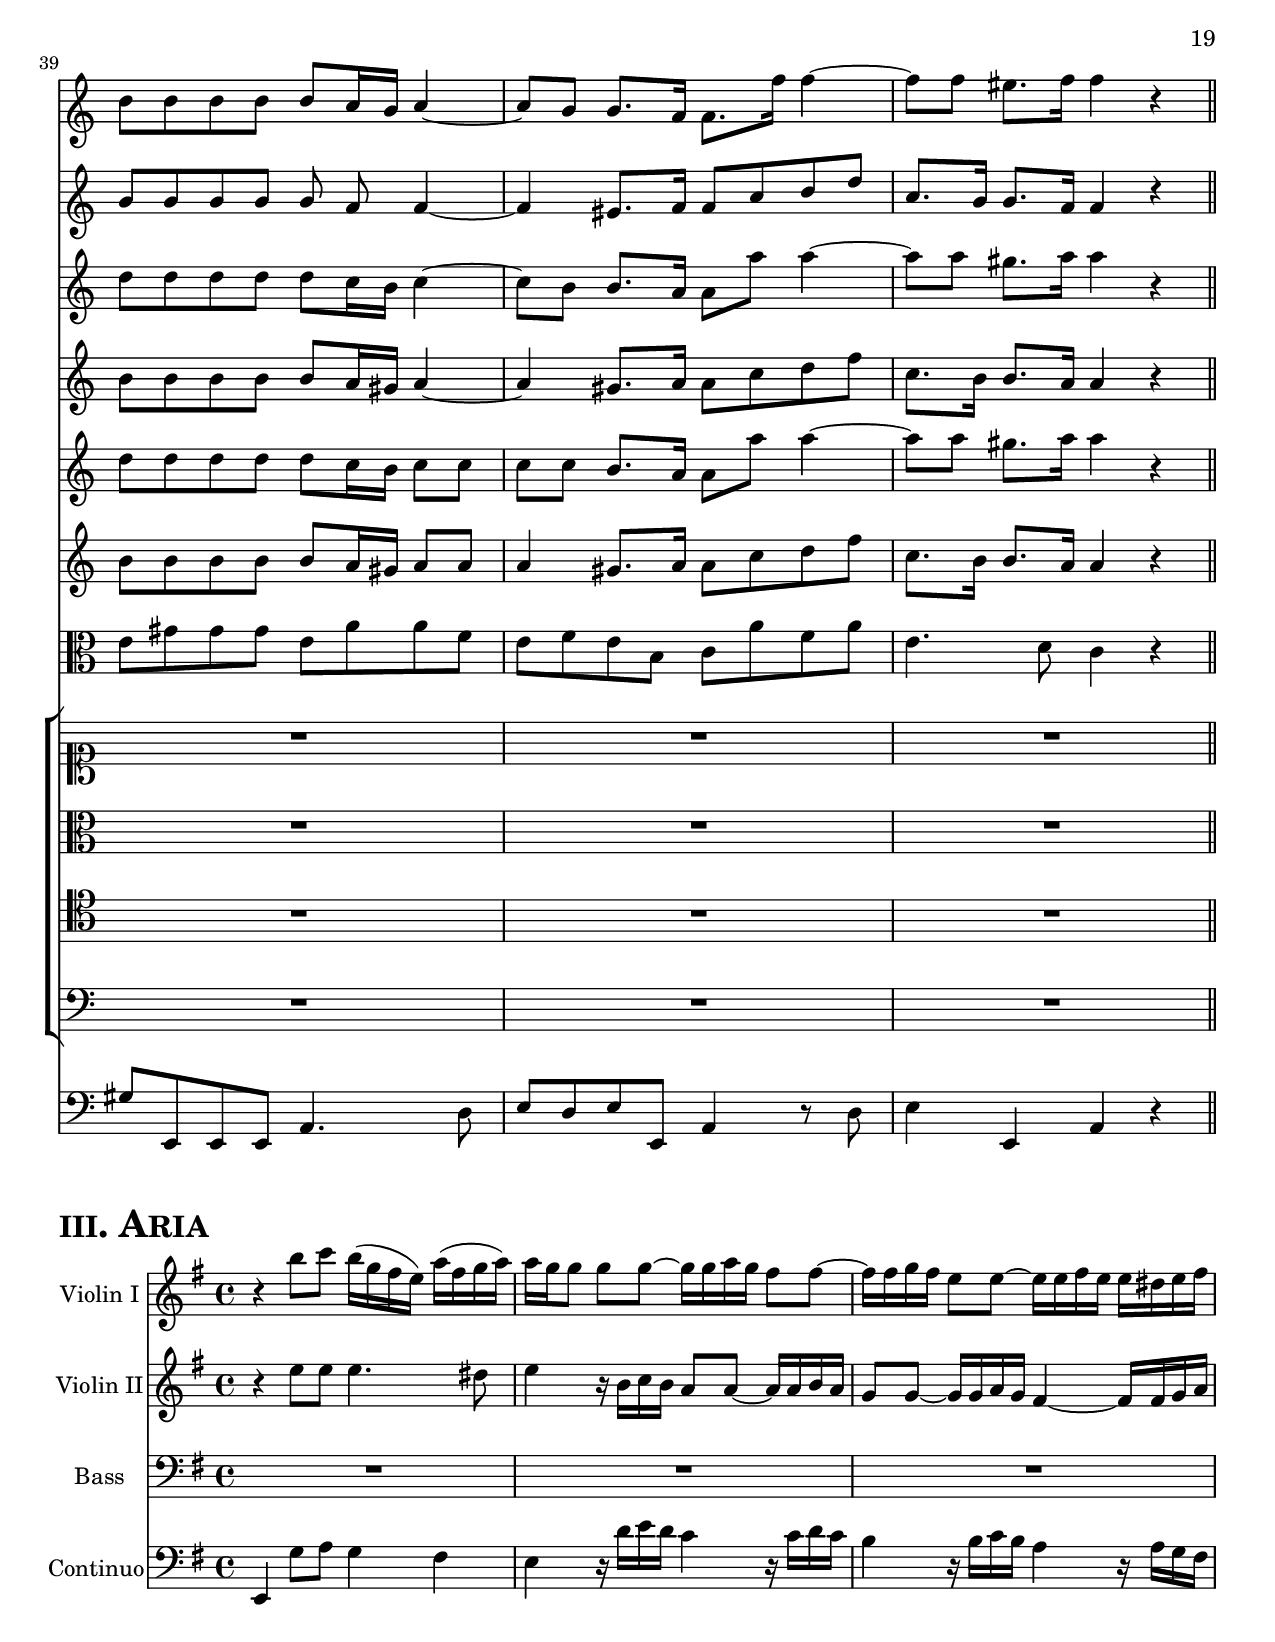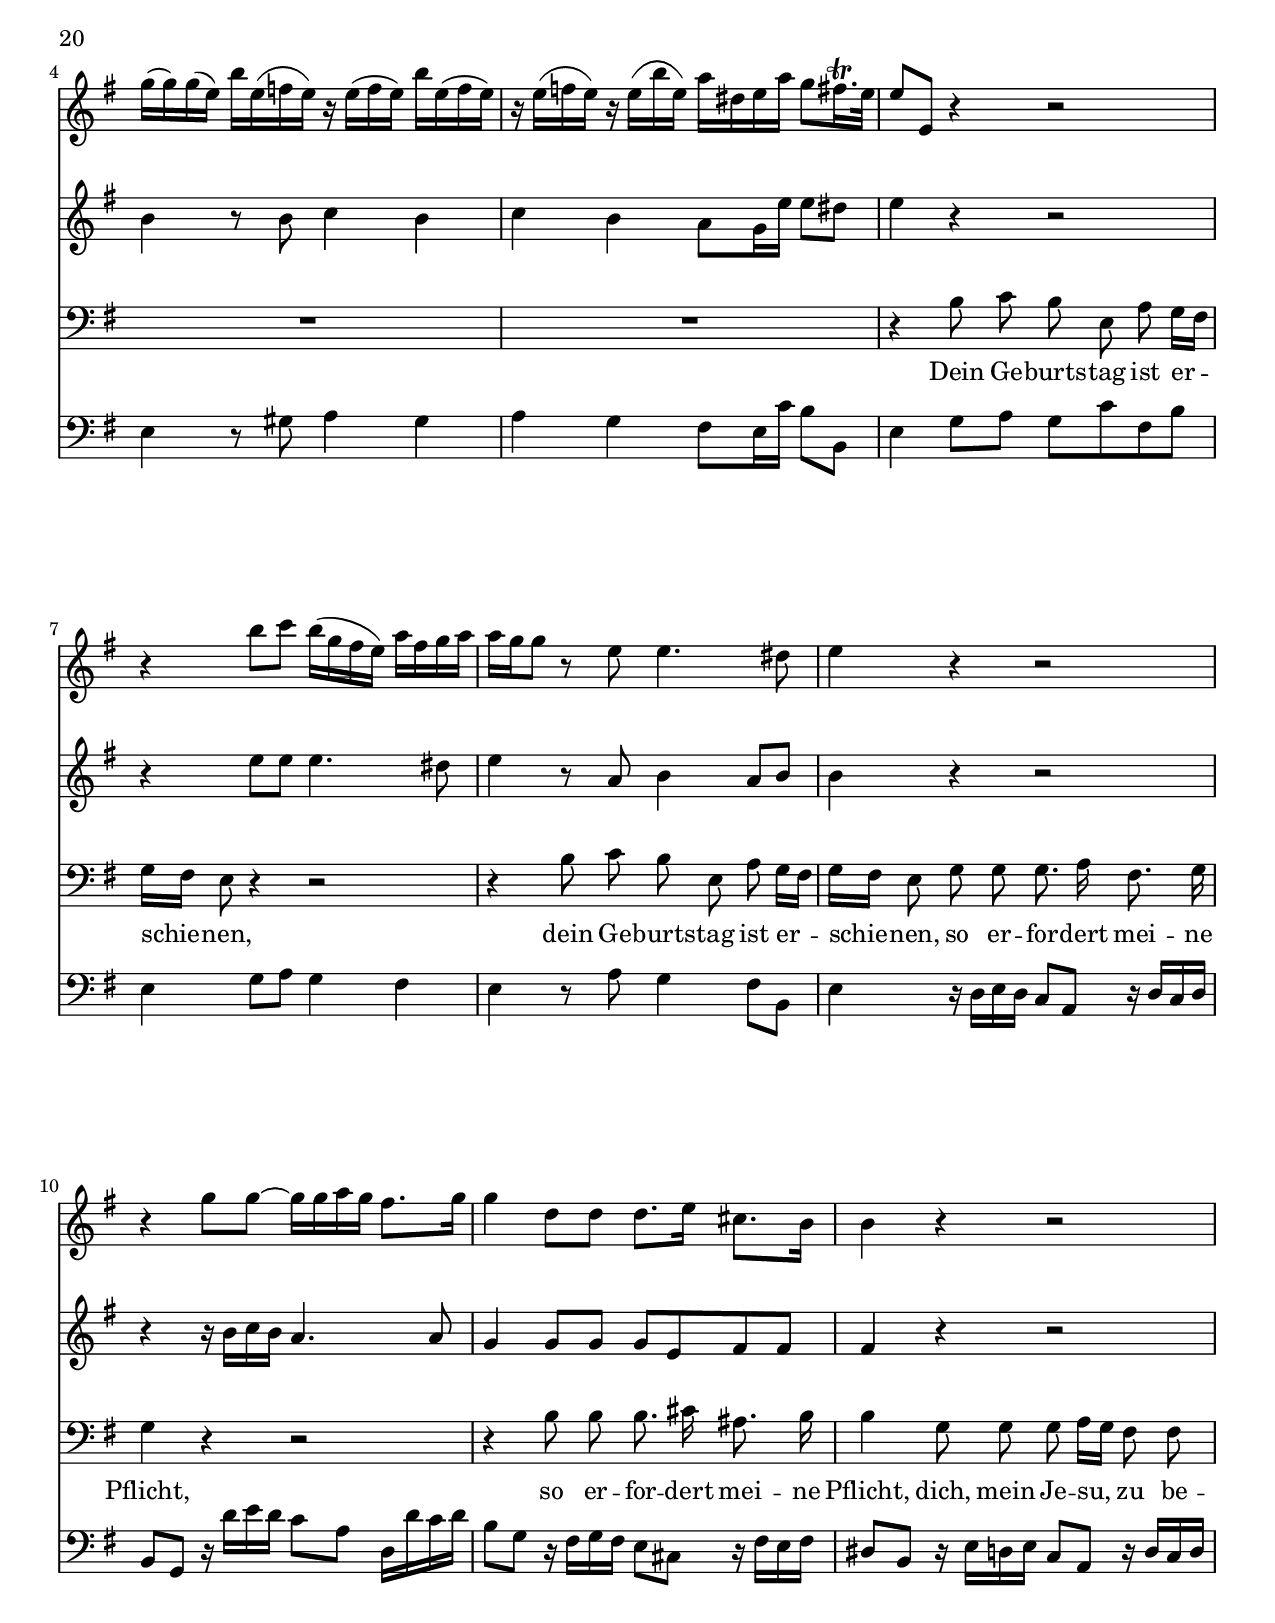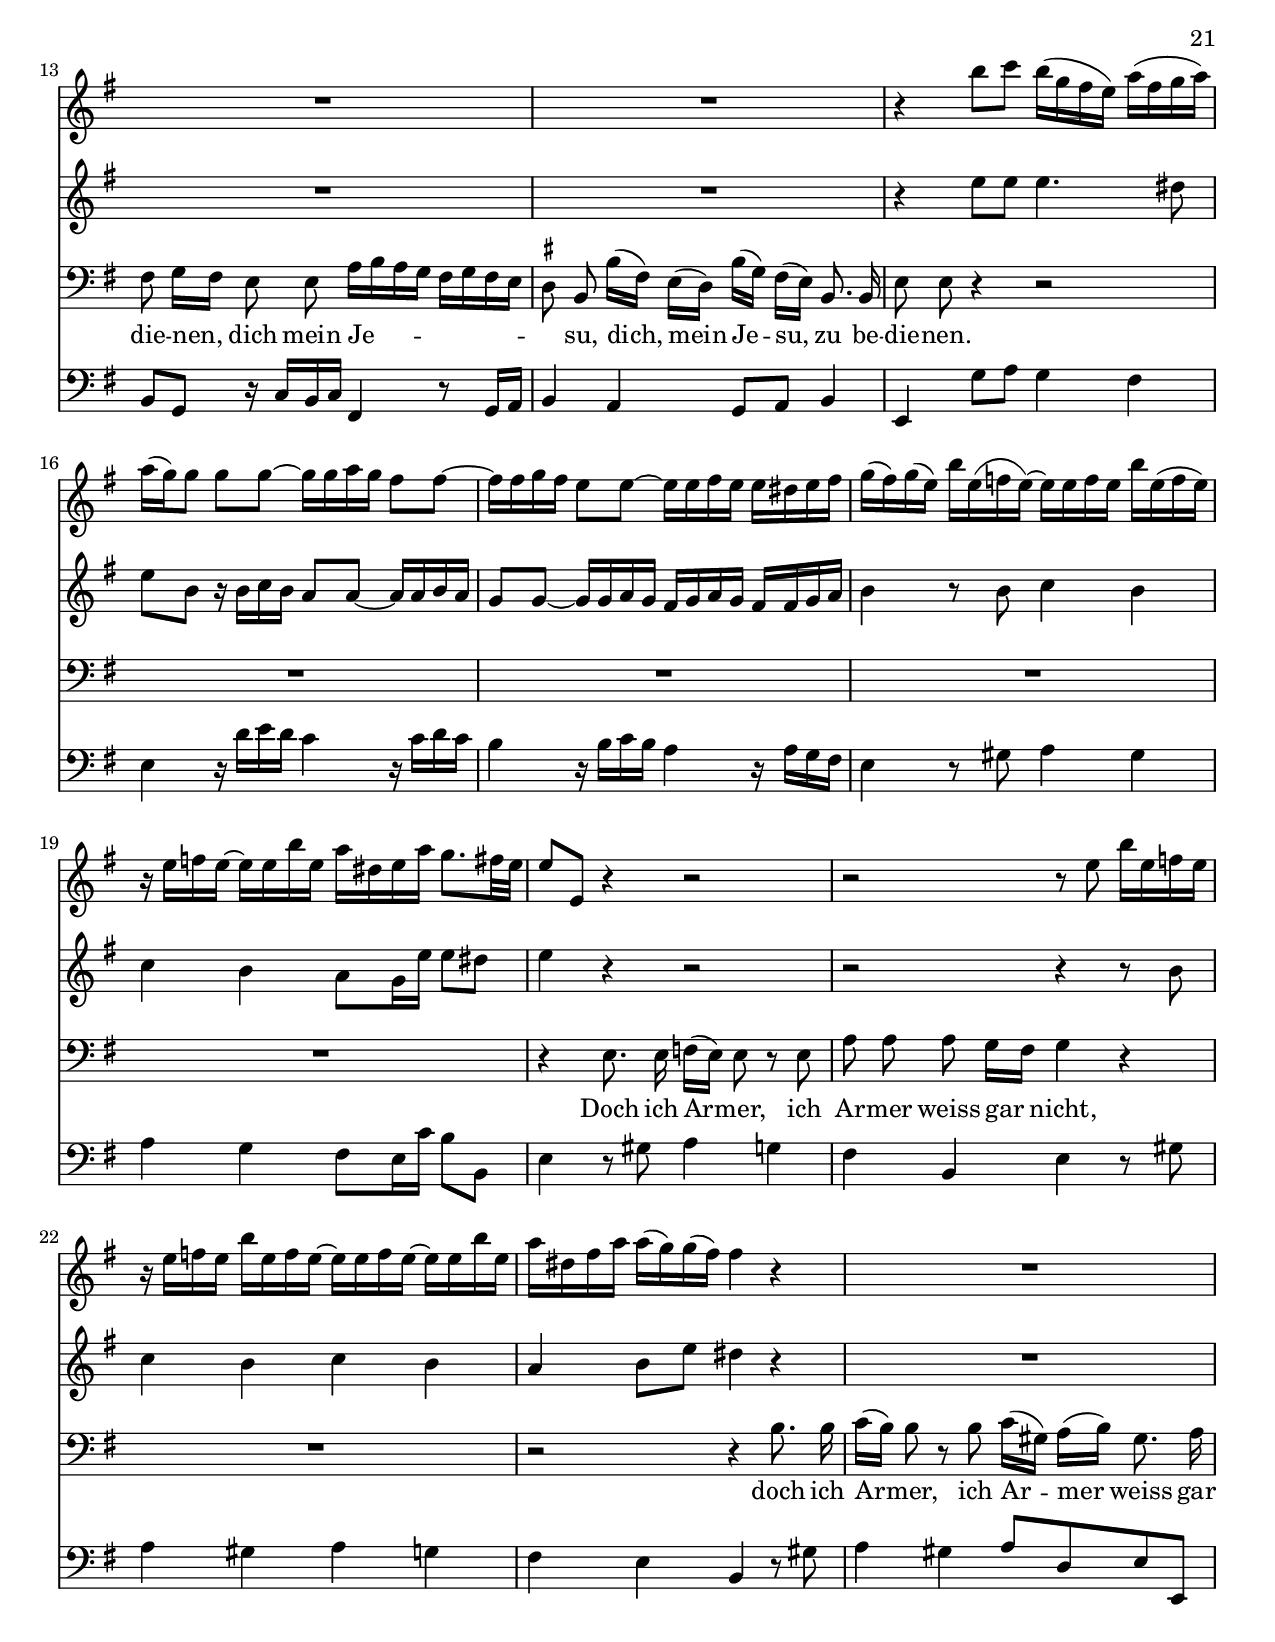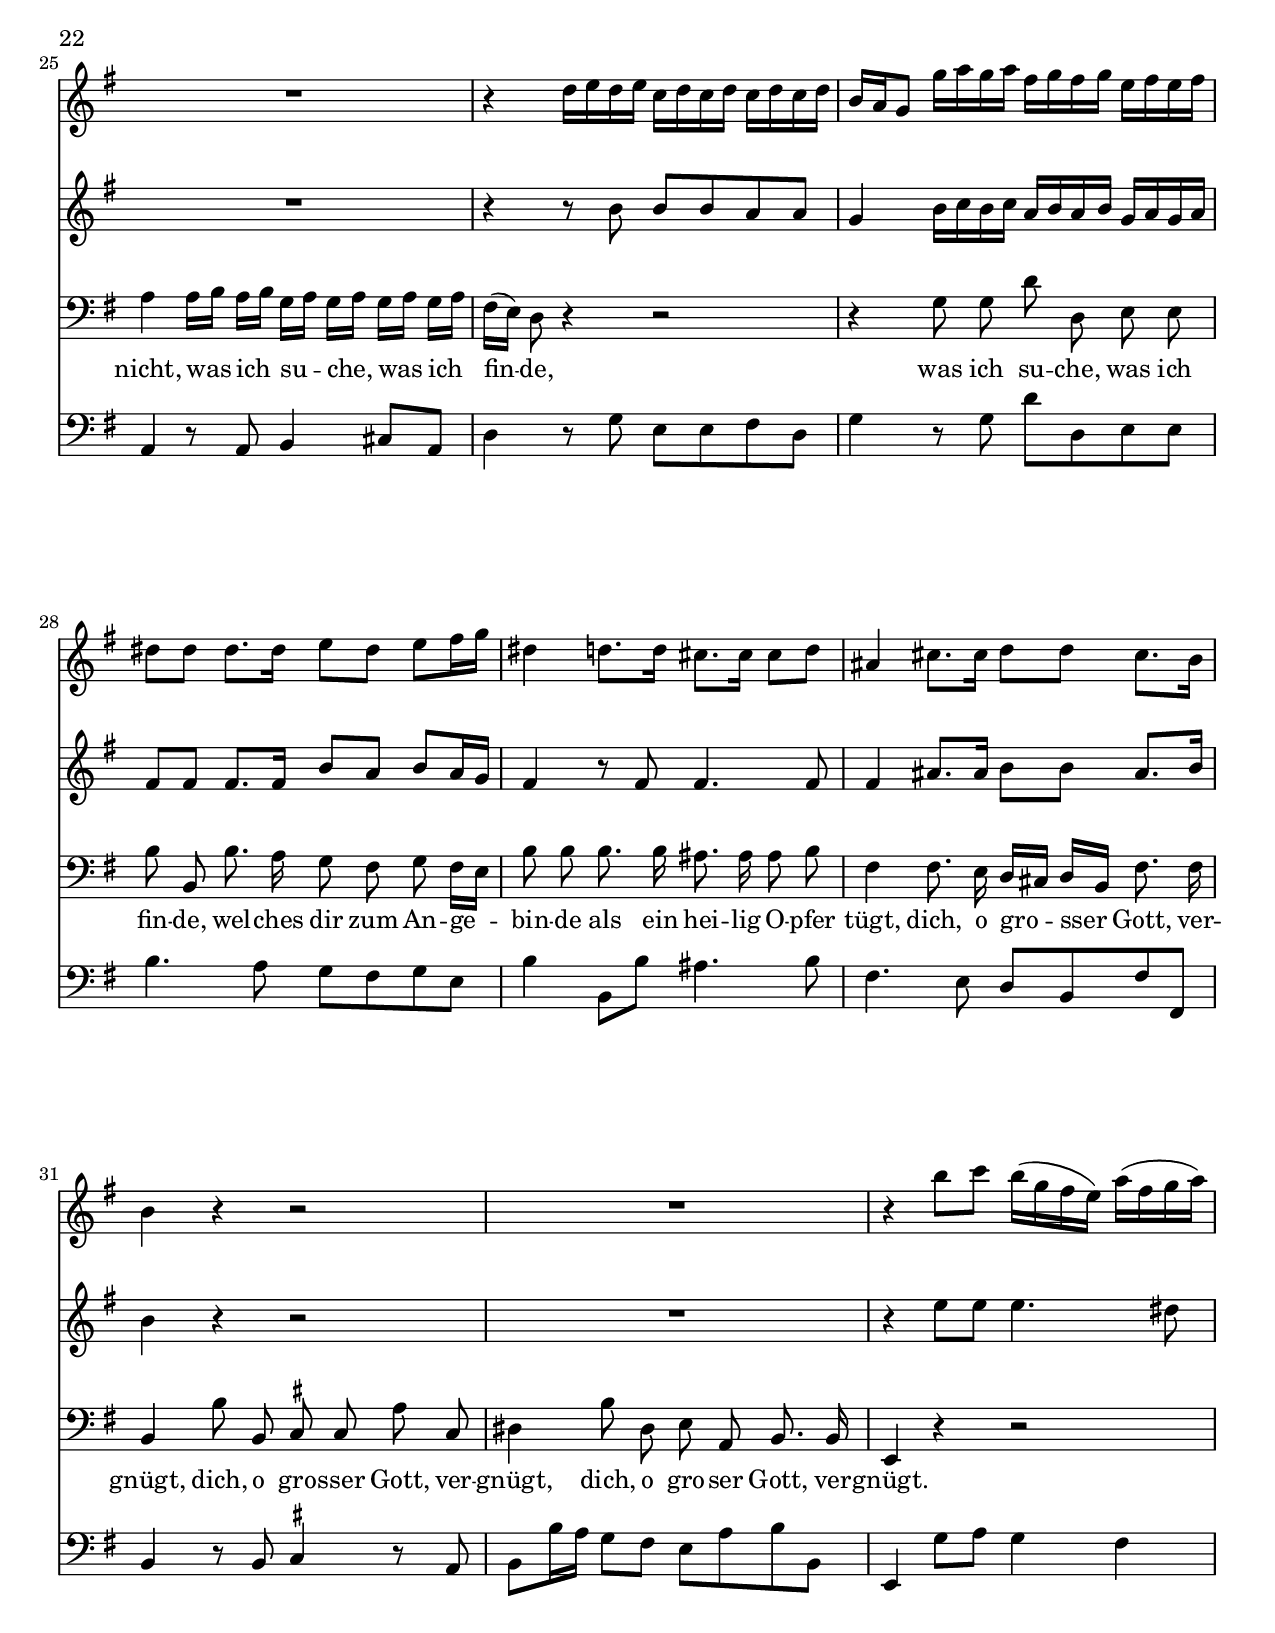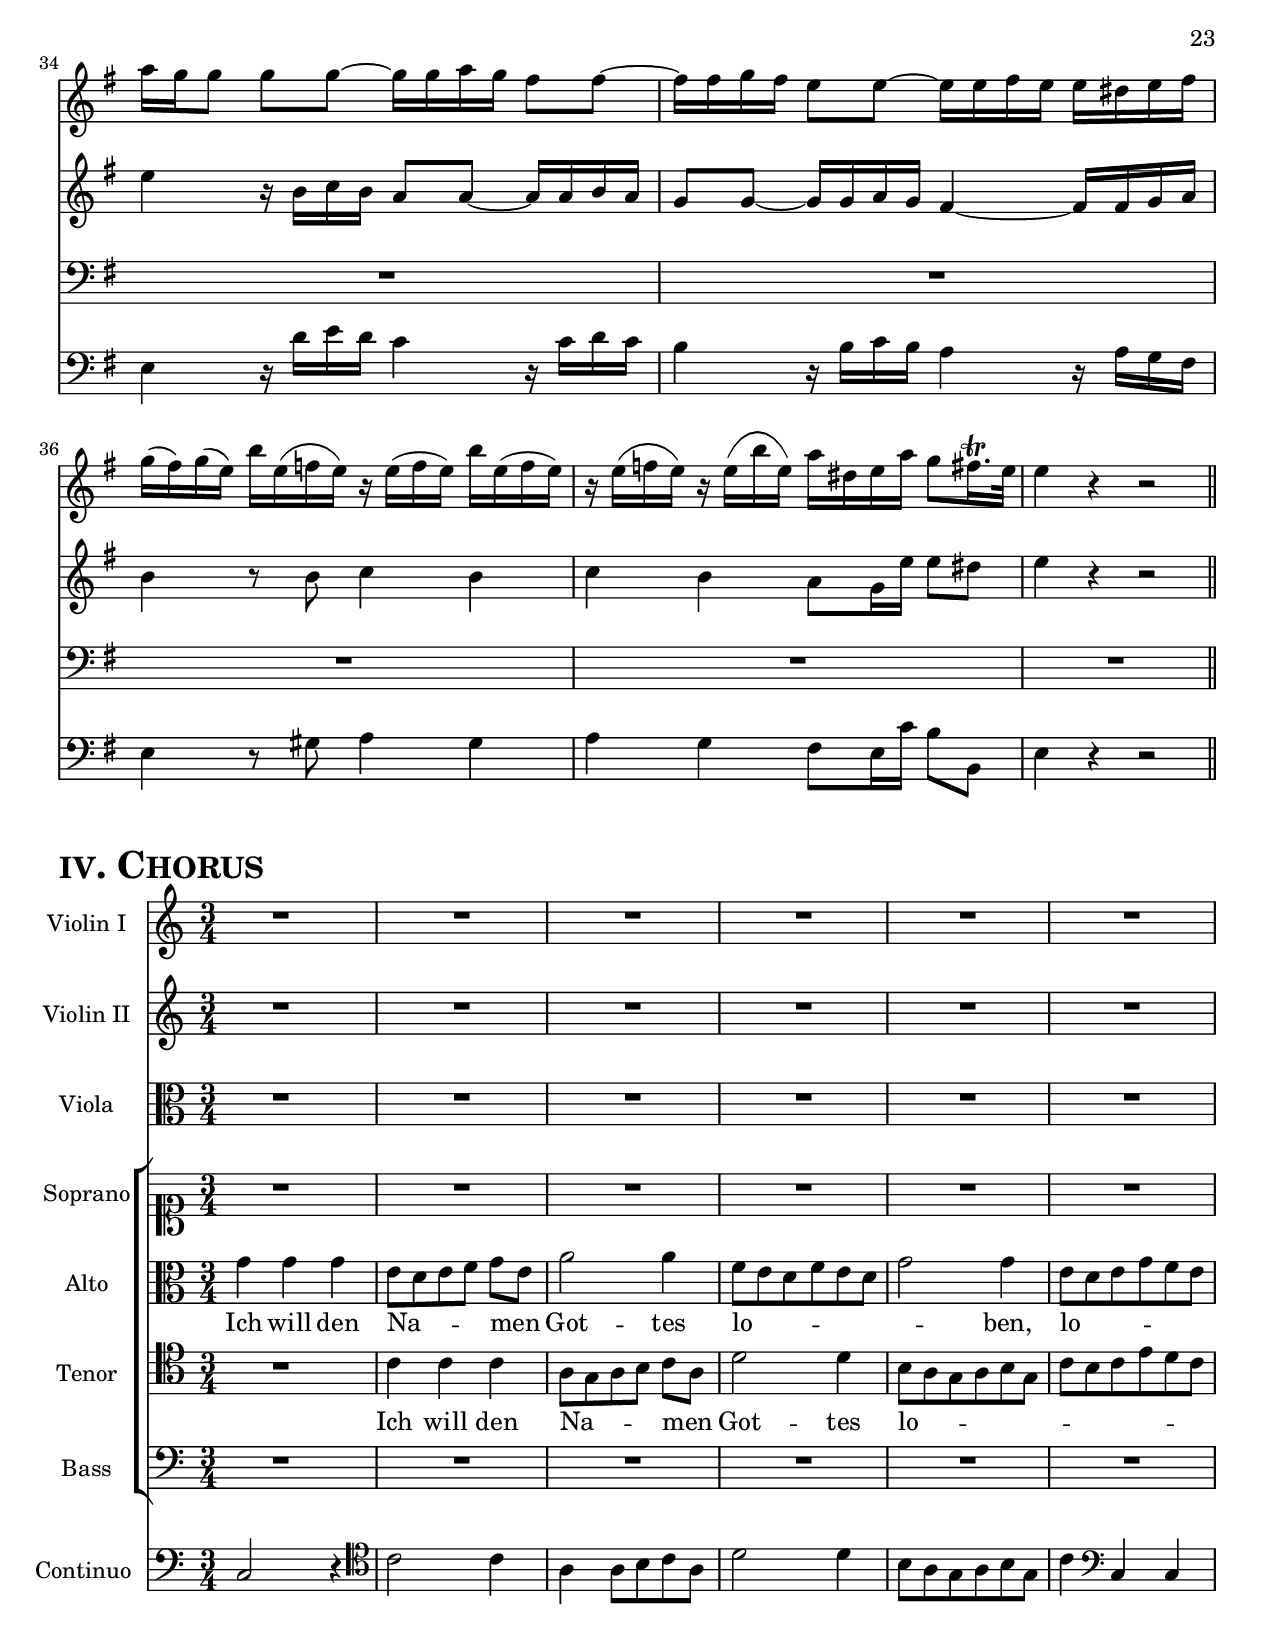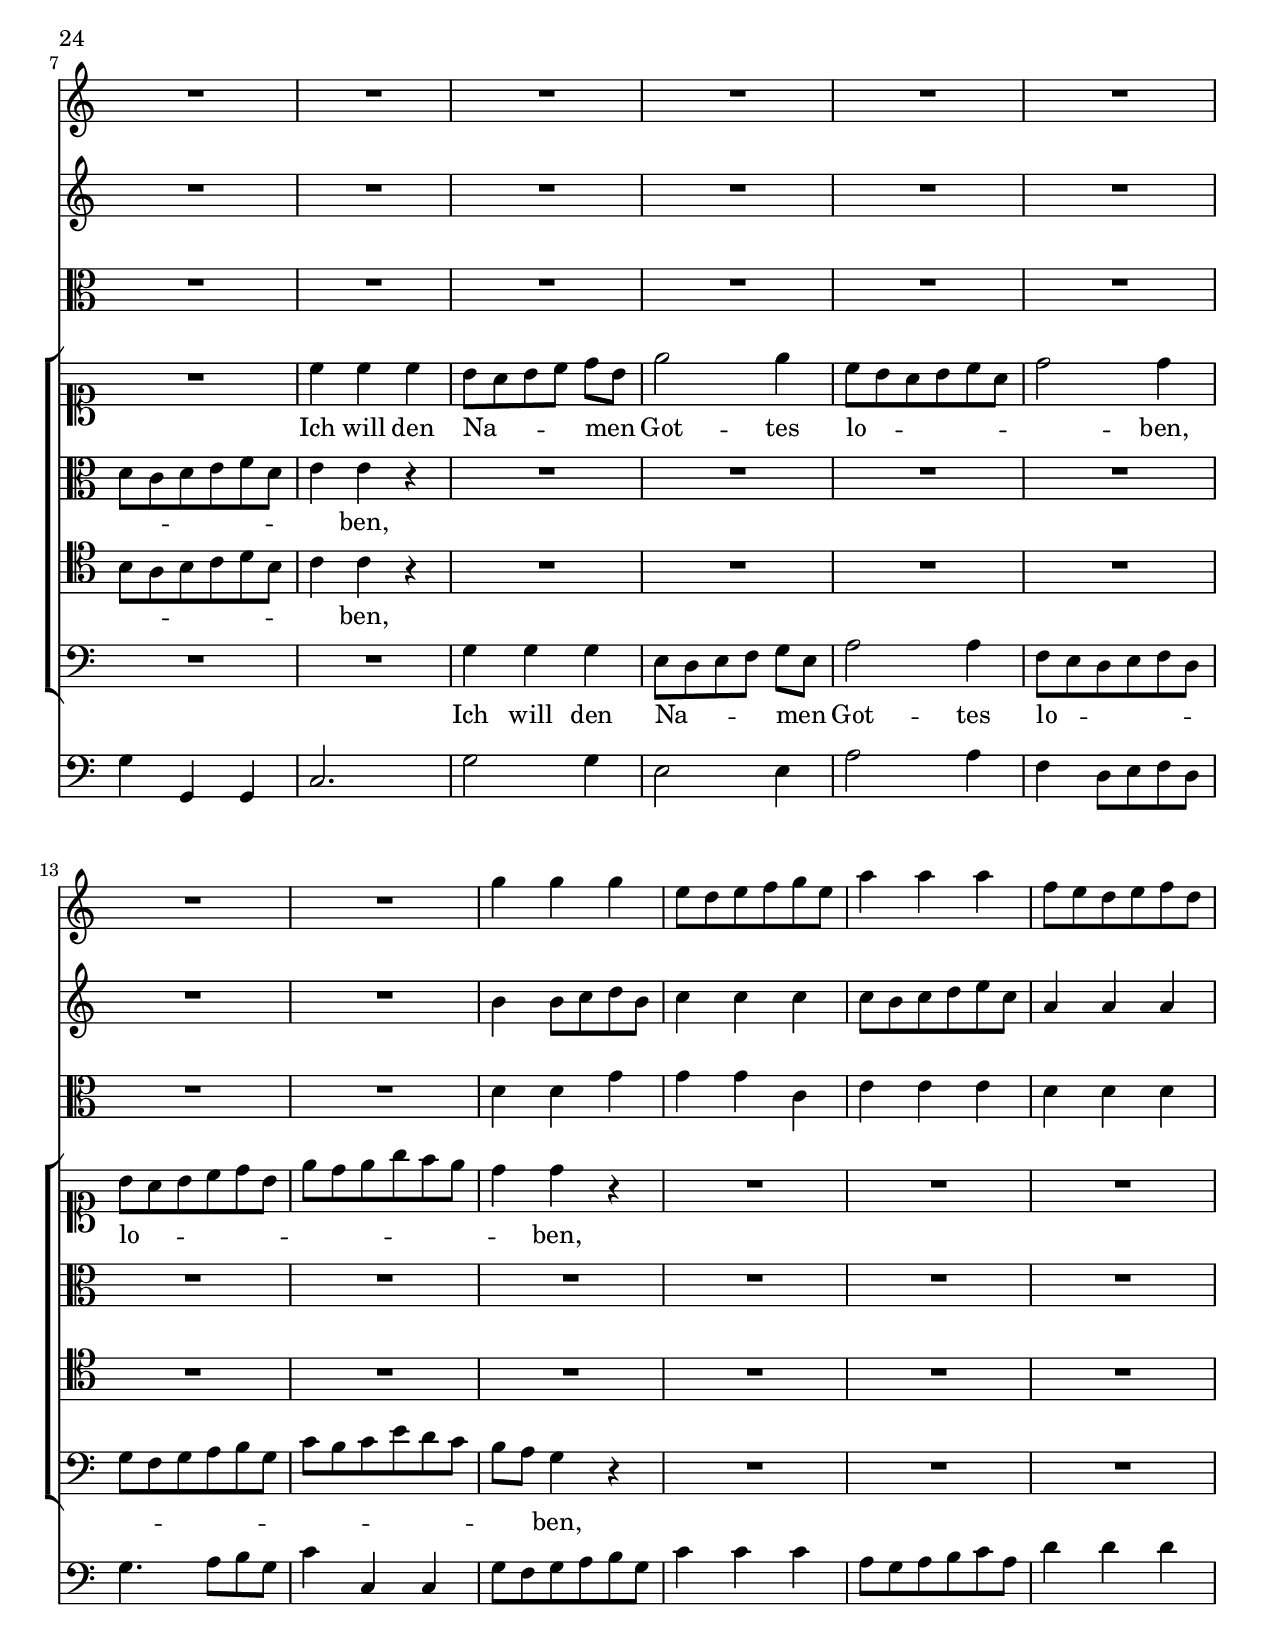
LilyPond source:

\version "2.19.82"
\language "english"
\paper {
  #(set-paper-size "letter")
  ragged-last-bottom=false
}
ficta = { \once \set suggestAccidentals = ##t }
global = {
  \key a \minor
  \time 4/4
  \autoBeamOff
}
sinfoniaFlautoI = \fixed c'' {
  \global
  e4 f4 e8 [a16 gs16] a8 [e8] a8. [b16] b8.\trill [a32 b32] c'8 [a8] r4 r8 f8 d4 r8 e8 a,4
  r8 d8 [b,8 b,8] c4 r4 R1 b16 [a16 g16 a16] b16 [c'16 b16 c'16] b8 [a16 g16] fs8. [e16]
  e4 e4 e8 [e16 ds16] e8 [b,8] e8. [fs16] fs8.\trill [e32 fs32] g8 [e8] r16 b16 [e'16 d'16] c'16 [c'16 b16 c'16] a16 [a16 d'16 c'16] b16 [b16 a16 b16] g16 [g16 c'16 b16]
  a16 [a16 g16 a16] fs16 [fs16 b16 a16] g16 [fs16 e16 fs16] g16 [a16 g16 a16] b16 [a16 g16 a16] b16 [c'16 b16 c'16] d'4 c'4 d'8 [g16 fs16] g8 [d8] g8. [a16] a8.\trill [g32 a32]
  b8 [g8] r8 d8 e4 r8 c8 d4 r8 b,8 c4 r8 d8 d4 r8 b,16 [c16] d16 [c16 b,16 c16] d16 [e16 d16 e16]
  f16 [e16 d16 e16] f16 [g16 f16 g16] e4 r4 r2 g4 a4 g8 [c'16 b16] c'8 [g8] c8. [d16] d8.\trill [c32 d32] e8 [c8] r4 e4 f4
  e8 [a16 gs16] a8 [e8] a8. [b16] b8.\trill [a32 b32] c'8 [a8] r4 r16 f16 [e16 f16] d4 r16 e16 [d16 e16] c4 r16 d16 [c16 d16] b,8 [e8~]
  e16 [d16 c16 b,16] c16 [d16 c16 d16] \shape #'((0 . -.25) (0 . 1) (0 . 1) (0 . -.25)) Tie e2~ e8 [a16 gs16] a8 [e8] e8 [a16 b16] gs8. [a16] a4 r4 r8 g8 g8 [f16 e16]
  f4 r4 r8 c'8 c'8 [b16 a16] b8 c'4 b8 c'4 r4 r2 r8 f8 f8 [e16 d16] e8 [a8] a8 [gs16 fs16] gs8 [a8 a8 gs8]
  a8 [e8] e8 [d16 c16] d8 [d8 d8 d8] d8 [c16 b,16] c4. b,8 b,8. [a,16] a,8 [a8] a2 gs8. [a16] a4 r4 r2 \bar "||"
}
sinfoniaFlautoII = \fixed c' {
  \global
  c'4 d'4 c'8 [a'16 gs'16] a'8 [e'8] c'4 e'4 e'4 r4 r8 a8 b4 r8 c'8 a4
  r8 b8[gs8 gs8] a4 r4 R1 g'16 [fs'16 e'16 fs'16] g'16 [a'16 g'16 a'16] g'8 [fs'16 e'16] ds'8. [e'16]
  e'8 [b8] c'4 b8 [e'16 ds'16] e'8 [b8] b4 ds'4 e'4 r8 g'8 a'16 [a'16 g'16 a'16] fs'8 [fs'8] g'16 [g'16 fs'16 g'16] e'8 [e'8]
  fs'16 [fs'16 e'16 fs'16] ds'8 [ds'8] e'8 [b8] e'16 [fs'16 e'16 fs'16] g'16 [fs'16 e'16 fs'16] g'16 [a'16 g'16 a'16] b'8 [d'8] e'4 d'8 [g'16 fs'16] g'8 [d'8] g'4 fs'4
  g'8 [g8] r8 b8 g4 r8 a8 b4 r8 g8 a4 r8 a8 g4 r8 g16 [a16] b16 [a16 g16 a16] b16 [c'16 b16 c'16]
  d'16 [c'16 b16 c'16] d'16 [e'16 d'16 e'16] c'4 r4 r2 e'4 f'4 e'8 [c''16 b'16] c''8 [g'8] c'4 b4 c'4 r4 c'4 d'4
  c'8 [a'16 gs'16] a'8 [e'8] a'4 b'4 a'4 r4 r16 d'16 [c'16 d'16] b4 r16 c'16 [b16 c'16] a4 r16 b16 [a16 b16] gs8 [gs8]
  a4~ a16 [b16 a16 b16] \shape #'((0 . .25) (0 . -1) (0 . -1) (0 . .25)) Tie c'2~ c'4 r8 c'16 [b16] c'8 [f'8] b8. [a16] a4 r4 r8 e'8 e'8 [d'16 cs'16]
  d'4 r4 r8 e'8 e'8 [d'16 c'16] d'8 [e'8] d'4 e'4 r4 r2 r8 d'8 d'8 [c'16 b16] c'8 [c'8] c'8 [b16 a16] b8 [c'8] b4 c'8 [c'8] a8 [b16 c'16] b8 [b8 b8 b8] b8 [a16 gs16] a2 gs8. [a16] a4 r8 f'8 c'8. [b16] b8. [a16] a4 r4 r2 \bar "||"
}
sinfoniaOboeI = \fixed c' {
  \global
  e'4 f'4 e'8 [a'16 gs'16] a'8 [e'8] a'8. [b'16] b'8.\trill [a'32 b'32] c''8 [a'8] r4 r4 r8 d'8 e'4 r8 c'8
  d'4 r8 b8 c'4 r4 r2 g'16 [fs'16 e'16 fs'16] g'16 [a'16 fs'16 a'16] g4 r4 r2
  b4 c'4 b8 [e'16 ds'16] e'8 [b8] e'8. [fs'16] fs'8.\trill [e'32 fs'32] g'8 [e'8] r4 r8 e'8 fs'4 r8 d'8 e'4
  r8 fs'8 [fs'8 fs'8] g'4 r4 r2 d'4 e'4 d'8 [g'16 fs'16] g'8 [d'8] g'8. [a'16] a'8.\trill [g'32 a'32]
  b'8 [g'8] r16 d'16 [g'16 f'16] e'16 [e'16 d'16 e'16] c'16 [c'16 f'16 e'16] d'16 [d'16 c'16 d'16] b16 [b16 e'16 d'16] c'16 [c'16 b16 c'16] a16 [b16 d'16 c'16] b16 [a16 g16 a16] b16 [c'16 b16 c'16] d'16 [c'16 b16 c'16] d'16 [e'16 d'16 e'16]
  f'16 [e'16 d'16 e'16] f'16 [g'16 f'16 g'16] e'16 [f'16 e'16 f'16] g'16 [a'16 g'16 a'16] g'8 [f'16 e'16] d'8. [c'16] c'4 a'4 g8 [c''16 b'16] c''8 [g'8] c'8. d'16 d'8.\trill [c'32 d'32] e'8 [c'8] r4 e'4 f'4
  e'8 [a'16 gs'16] a'8 [e'8] a'8. [b'16] b'8.\trill [a'32 b'32] c''8 [a'8] r16 e'16 [a'16 g'16] f'4 r16 d'16 [g'16 f'16] e'4 r16 c'16 [f'16 e'16] d'4 r16 b16 [e'16 d'16]
  c'16 [b16 a16 b16] c'16 [d'16 c'16 d'16] \shape #'((0 . .25) (0 . 1) (0 . 1) (0 . .25)) Tie e'2~ e'8 [a'16 gs'16] a'8 [e'8] e'8 [a'16 b'16] gs'8. [a'16] a'4 r4 r2
  r8 f'8 f'8 [e'16 d'16] e'8 [c''8] c''8 [b'16 a'16] b'8 c''4 b'8 c''8 [e'8] e'8 [d'16 c'16] d'4 r4 r2 r8 a'8 a'8 [gs'16 fs'16] gs'8 a'4 gs'8
  a8 [a8] f8 [g16 a16] g8 [g8 g8 g8] g8 [f16 es16] f2 es8. [f16] f4 r8 d'8 a8. [g16] g8. [f16] f4 r4 r2 \bar "||"
}
sinfoniaOboeII = \fixed c' {
  \global
  c'4 d'4 c'8 [a'16 gs'16] a'8 [e'8] c'4 e'4 e'4 r4 r4 r8 b8 c'4 r8 a8
  b4 r8 gs8 a4 r4 r2 b16 [a16 g16 a16] b16 [c'16 b16 c'16] b4 r4 r2
  g4 a4 g8 [e'16 ds'16] e'8 [b8] b4 ds'4 e'8 [e'8] r4 r8 c'8 d'4 r8 b8 c'4
  r8 b8 [b8 b8] b4 r4 r2 g4 c'4 b8 [g'16 fs'16] g'8 [d'8] g'4 fs'4
  g'8 [g8] r8 b8 c'16 [c'16 b16 c'16] a8 [a8] b16 [b16 a16 b16] g8 [g8] a16 [a16 g16 a16] fs16 [g16 e16 fs16] g8 [d8] g16 [a16 g16 a16] b16 [a16 g16 a16] b16 [c'16 b16 c'16]
  d'16 [c'16 b16 c'16] d'16 [e'16 d'16 e'16] c'16 [d'16 c'16 d'16] e'16 [f'16 e'16 f'16] e'8 [d'16 c'16] b8. [c'16] c'4 f'4
  e'8 [c''16 b'16] c''8 [g'8] c'4 b4 c'4 r4 c'4 d'4
  c'8 [a'16 gs'16] a'8 [e'8] a'4 gs'4 a'8 [a8] r8 c'8 d'4 r8 b8 c'4 r8 a8 b4 r8 gs8
  a8 [e8] a16 [b16 a16 b16] \shape #'((0 . -.25) (0 . 1) (0 . 1) (0 . -.25)) Tie c'2~ c'4 r8 c'16 [b16] c'8 [f'8] b8. [a16] a4 r4 r2
  r8 d'8 d'8 [c'16 b16] c'8 [e'8] e'8 [d'16 c'16] d'8 [e'8] d'4 c'8 [c'8] c'8 [b16 a16] b4 r4 r2 r8 c'8 c'8 [b16 a16] b8 [c'8] b4
  a8 [a8] a8 [gs16 a16] b4. b8 b8 [a16 gs16] a2 gs8. [a16] a4 r8 f'8 c'8. [b16] b8. [a16] a4 r4 r2 \bar "||"
}
sinfoniaViolinoI = \fixed c' {
  \global
  e'4 f'4 e'8 [a'16 gs'16] a'8 [e'8] a'8. [b'16] b'8.\trill [a'32 b'32] c''8 [a'8] r16 e'16 [a'16 g'16] f'16 [f'16 e'16 f'16] d'16 [d'16 g'16 f'16] e'16 [e'16 d'16 e'16] c'16 [c'16 f'16 e'16]
  d'16 [d'16 c'16 d'16] b16 [b16 e'16 d'16] c'16 [b16 a16 b16] c'16 [d'16 c'16 d'16] e'16 [d'16 c'16 e'16] e'16 [fs'16 e'16 fs'16] g'4 r4 R1
  b4 c'4 b8 [e'16 ds'16] e'8 [b8] e'8. [fs'16] fs'8.\trill [e'32 fs'32] g'8 [e'8] r4 r8 a8 d'4 r8 g8 c'4
  r8 fs8 [b8 b8] e'8 [e8] r4 r2 d'4 e'4 d'8 [g'16 fs'16] g'8 [d'8] g'8. [a'16] a'8.\trill [g'32 a'32]
  b'8 [g'8] r4 r2 R1 d'4 r4 r4 r8 d'16 [e'16]
  f'16 [e'16 d'16 e'16] f'16 [g'16 f'16 g'16] e'4 r4 r2 g'4 a'4 g'8 [c''16 b'16] c''8 [g'8] c'8. [d'16] d'8. [c'32 d'32] e'8 [c'8] r4 e'4 f'4
  e'8 [a'16 gs'16] a'8 [e'8] a'8. [b'16] b'8.\trill [a'32 b'32] c''8 [a'8] r16 e'16 [a'16 g'16] f'16 [f'16 e'16 f'16] d'16 [d'16 g'16 f'16] e'16 [e'16 d'16 e'16] c'16 [c'16 f'16 e'16] d'16 [d'16 c'16 d'16] b16 [b16 e'16 d'16]
  c'4 r4 c'16 [b16 a16 b16] c'16 [d'16 c'16 d'16] e'8 [a'16 gs'16] a'8 [e'8] e'8 [a'16 b'16] gs'8. [a'16] a'8 [a'8] a'8 [g'16 fs'16] g'4 r4
  r2 r8 c''8 c''8 [b'16 a'16] b'8 c''4 b'8 c''4 r4 r8 g'8 g'8 [f'16 e'16] f'4 r4 r8 a'8 a'8 [gs'16 fs'16] gs'8 a'4 gs'8
  a'8 [e'8] e'8 [d'16 c'16] d'4. d'8 d'8 [c'16 b16] c'4. b8 b8. [a16] a8 [a'8] a'2 gs'8. [a'16] a'4 r4 r2 \bar "||"
}
sinfoniaViolinoII = \fixed c' {
  \global
  c'4 d'4 c'8 [a'16 gs'16] a'8 [e'8] c'4 e'4 e'4 r8 c'8 d'16 [d'16 c'16 d'16] b8 [b8] c'16 [c'16 b16 c'16] a8 [a8]
  b16 [b16 a16 b16] gs8 [gs8] a8 [e8] a16 [b16 a16 b16] c'16 [b16 a16 b16] c'16 [d'16 c'16 d'16] b4 r4 R1
  g4 a4 g8 [e'16 ds'16] e'8 [b8] b4 ds'4 e'8 [e8] r4 r8 a8 d'4 r8 g8 c'4
  r8 fs8 [b8 b8] e'8 [e8] r4 r2 b4 c'4 b8 [g'16 fs'16] g'8 [d'8] g'4 fs'4
  g'8 [g8] r4 r2 R1 b4 r4 r4 r8 b16 [c'16]
  d'16 [c'16 b16 c'16] d'16 [e'16 d'16 e'16] c'4 r4 r2 e'4 f'4 e'8 [c''16 b'16] c''8 [g'8] c'4 b4 c'4 r4 c'4 d'4
  c'8 [a'16 gs'16] a'8 [e'8] a'4 gs'4 a'8 [a8] r8 c'8 d'16 [d'16 c'16 d'16] b8 [b8] c'16 [c'16 b16 c'16] a8 [a8] b16 [b16 a16 b16] gs8 [gs8]
  a4 r4 a8 [e8] a16 [b16 a16 b16] c'4 r8 c'16 [b16] c'8 [f'8] b8. [a16] a8 [c'8] c'8 [b16 a16] b4 r4
  r2 r8 e'8 e'8 [d'16 c'16] d'8 [e'8] d'4 e'4 r4 r8 b8 b8 [a16 g16] a4 r4 r8 c'8 c'8 [b16 a16] b8 [c'8] b4
  a8 [a8] a8 [gs16 a16] b4. b8 b8 [a16 gs16] a2 gs8. [a16] a4 r8 f'8 c'8. [b16] b8. [a16] a4 r4 r2 \bar "||"
}
sinfoniaViola = \fixed c' {
  \global
  a4 a4 a4 r4 a4 gs4 a8 [c16 d16] e8 [e8] d8 [a8 g8 g8] g8 [e8 f8 c8]
  d8 [f8 e8 e8] e4 r4 e4 r4 e4 r4 R1
  e4 e4 e4 r4 g,4 b,4 b,4 r4 R1
  R1 r2 g4 g4 g4 r4 d4 d4
  d4 r4 r2 R1 g4 r4 r4 r8 g8
  g8 [g8 g8 g8] g4 r4 r2 c'4 c'4 c'4 r4 e4 g4 g4 r4 a4 a4
  a4 r4 c'4 b4 a8 [c16 d16] e8 [e8] d8 [f8 g8 g8] g8 [e8 f8 c8] d8 [d8 e8 e8]
  e4 r4 e4 r4 e4 r8 e16 [e16] e8 [f8 d8 e8] c4 r8 a8 g4 r4
  r2 r8 g8 [g8 e8] d8 [a8 d8 g8] g4 r4 r8 d8 [d8 g8] f4 r4 r8 e8 [e8 c8] b,8 [f8 b,8 e8]
  e4 r8 e8 e8 [gs8 gs8 gs8] e4 a8 [f8] e8 [f8 e8 b,8] c4 r8 a,8 e4 e8 [d8] c4 r4 r2 \bar "||"
}
sinfoniaContinuo = \fixed c {
  \global
  a,8 [a8 f8 d8] a,4 r4 a,4 e4 a8 [a16 b16] c'8 [a8] d'8 [d8 g8 g8] c'8 [c8 f8 f8]
  b8 [b,8 e8 e8] a,4 r4 a4 r4 e4 r4 e,4 e8 [fs8] g8 [a8 b8 b,8] e,8 [e8 c8 a,8]
  e,4 r4 e,4 b,4 e8 [e16 fs16] g8 [e8] a,4 r4 r2 R1
  e4 r4 b,8 [g8 e8 c8] g4 r4 g,4 b,4 g8 [g16 a16] b8 [g8] c'8 [c8 f8 f8] c'8 [b,8 e8 e8]
  a8 [a,8 d8 d8] g,4 r4 g,4 r8 g8 g8 [g8 g8 g,8] c4 c8 [d8] e8 [f8 g8 g,8] c8 [c'8 a8 f8]
  c'4 r4 c'4 g4 c'8 [c16 b,16] c8 [b,8] a,8 [a8 f8 d8] a,4 r4 a,4 e4 a8 [a16 b16] c'8 [a8] d'8 [d8 g8 g8]
  c'8 [c8 f8 f8] b8 [b,8 e8 e8] a,4 r4 a,4 r4 a,4 r8 a16 [gs16] a8 [d8 e8 e,8] a,4 r8 a,8 e4 r8 a,8
  d4 r8 g8 c2 g8 [f8 g8 g,8] c4 r8 c8 g,4 r8 g8 d4 r8 g8 c8 [a,8 a,8 a,8] e8 [d8 e8 e,8]
  a,8 [c'8 c'8 b16 a16] gs8 [e,8 e,8 e,8] a,4. d8 e8 [d8 e8 e,8] a,4 r8 d8 e4 e,4 a,4 r4 r2 \bar "||"
}

%%%%%%

chorIflautoI = \fixed c'' {
  \global
  R1 R1 R1 R1
  R1 R1 R1 R1
  R1 R1 R1 R1
  R1 R1 R1 R1
  R1 R1 R1 R1 R1
  R1 R1 R1 R1 R1
  R1 R1 R1 R1 R1
  R1 R1 R1 R1  
  r2 r8 g8^\markup{"Enter Recorder I"} g8 [f16 e16] f4 r4 r8 a8 a8 [gs16 fs16] gs8 a4 gs8 a8 [e8] e8 [d16 c16] d8 [d8 d8 d8] d8 [c16 b,16] c4~ c8 [b,8] b,8. [a,16] a,8. [a16] a4~ a8 [a8] gs8. [a16] a4 r4 \bar "||"
}
chorIflautoII = \fixed c'' {
  \global
  R1 R1 R1 R1
  R1 R1 R1 R1
  R1 R1 R1 R1
  R1 R1 R1 R1
  R1 R1 R1 R1 R1
  R1 R1 R1 R1 R1
  R1 R1 R1 R1 R1
  R1 R1 R1 R1
  r2 r8 e8^\markup{"Enter Recorder II"} e8 [d16 cs16] d4 r4 r8 c8 c8 [b,16 a,16] b,8 [c8] b,4 c8 [c8] a,8 [b,16 c16] b,8 [b,8 b,8 b,8] b,8 a,8] a,4~ a,4 gs,8. [a,16] a,8 [c8 d8 f8] c8. [b,16] b,8. [a,16] a,4 r4 \bar "||"
}
chorIoboeI = \fixed c'{
  \global
  R1 R1 R1 R1
  R1 R1 R1 R1
  R1 R1 R1 R1
  R1 R1 R1 R1
  R1 R1 R1 R1 R1
  R1 R1 R1 R1 R1
  R1 R1 R1 R1 R1
  R1 R1 R1 R1
  R1 r8 f'8^\markup{"Enter Oboe I"} f'8 [e'16 d'16] e'8 [a'8] a'8 [gs'16 fs'16] gs'8 a'4 gs'8 a'8 [e'8] e'8 [d'16 c'16] d'8 [d'8 d'8 d'8] d'8 [c'16 b16] c'4~ c'8 [b8] b8. [a16] a8 [a'8] a'4~ a'8 [a'8] gs'8. [a'16] a'4 r4 \bar "||"
}
chorIoboeII = \fixed c'{
  \global
  R1 R1 R1 R1
  R1 R1 R1 R1
  R1 R1 R1 R1
  R1 R1 R1 R1
  R1 R1 R1 R1 R1
  R1 R1 R1 R1 R1
  R1 R1 R1 R1 R1
  R1 R1 R1 R1
  R1 r8 d'8^\markup{"Enter Oboe II"} d'8 [c'16 b16] c'8 [c'8] c'8 [b16 a16] b8 [c'8] b4 a8 [a8] a8 [gs16 a16] b8 [b8 b8 b8] b8 [a16 gs16] a4~ a4 gs8. [a16] a8 [c'8 d'8 f'8] c'8. [b16] b8. [a16] a4 r4 \bar "||"
}

chorIviolinI = \fixed c' {
  \global
  R1 R1 R1 r2 r8 e'8 d'8 [c'16 b16]
  c'8 [e'8] a'2 gs'4 a'8 [e'8 fs'8 a'8] g4 e'4~ e'4 ds'4 e'4 r4 r8 c'8 c'8 [b16 a16] b8 [b8] e'4~
  e'4 ds'4 e'8 [b8 b8 b8] a8 [e'8] e'8 [d'16 c'16] b4 g'4 fs'8 [b'8] a'8 [g'16 fs'16] g'4 r4 r8 a8 [a8 a8] e'4 g'4
  fs'2 e'8 [e'8] e'8 [d'16 c'16] d'8 [d8] d'8 [c'16 b16] c'8 [e'8] e'8 [d'16 c'16] d'8 [b16 c'16] d'4 c'8 [cs'16 d'16] e'16 [f'16 g'16 e'16] f'4 d'4 e'2
  a4 r4 r2 R1 r2 r8 a'8 a'8 [g'16 f'16] g'8 [g'8] g'8 [f'16 e'16] f'8 [f'8] f'8 [e'16 d'16] e'8 [a'8] a'8 [g'16 f'16] g'8 [f'8] f'4~
  f'8 [e'16 d'16] d'8. [c'16] c'4 r4 R1 r8 a'8 a'8 [g'16 fs'16] g'8 [b'8] b'8 [a'16 g16] a'8 [a'8] a'8 [g'16 fs'16] g'8. [a'16] fs'4 g'4 r4 r2
  r2 r4 r8 b'8 b'8 [a'16 g'16] a'8 [a'8] a'8 [g'16 fs'16] g'4~ g'8 [fs'8] fs'8. [e'16] e'8 [g'8 b'8 b8] fs'8 [a'8] a'8 [g'16 fs'16] b8 [e'8] d'8 [c'16 b16] c'8 [a'8] gs'8. [gs'16] gs'8 [a'8 a'8 gs'8]
  a'8 [c''8] c''8 [b'16 a'16] b'8 [b'8] b'8 [a'16 g'16] a'8 [a'8] a'8 [gs'16 fs'16] gs'8 [a'16 gs'16] a'8 [gs'8] a'8 [a'8 a'8 gs'8] a'8 [e'8] e'8. [e'16] d'8 [f'8 a'8 a'8] a'4 gs'4
  a'8 [a'8] a'8 [g'16 f'16] g'4 r4 r2 r8 a'8 a'8 [gs'16 fs'16] gs'8 a'4 gs'8 a'8 [e'8] e'8 [d'16 c'16] d'8 [d'8 d'8 d'8] d'8 [c'16 b16] c'8 [c'8] c'8 [8] b8. [a16] a8 [a'8] a'4~ a'8 [a'8] gs'8. [a'16] a'4 r4 \bar "||"
}
chorIviolinII = \fixed c'{
  \global
  R1 R1 R1 R1
  r8 e'8 e'8 [d'16 c'16] d'8 [b16 c'16] d'4 c'8 [c'8] c'8 [b16 a16] b4 b4 c'4 b4 r8 e8 [e8 e8] a4 c'4 b2
  a8 a8 a8 [g16 fs16] g8 [g8 gs8 gs8 ] a8 [e8 e8 fs8] g8 [e'8 e'8 e'8] e'4 ds'4 e'8 [e8 e8 e8] a4 c'4 b2
  a8 [a8] a8 [g16 fs16] g8 [e16 fs16] gs16 [fs16 gs16 a16] b8 [b8] b8 [a16 gs16] a8 [c'8] c'8 [b16 a16] a4 gs4 a4 r4 r8 a'8 a'8 [g'16 f'16] g'8 [e'16 f'16] g'4
  f'4 r4 r2 R1 r8 d'8 d'8 [c'16 b16] c'8 [c'8] c'8 [b16 a16] b8 [e'8] e'8 [d'16 c'16] d'8 [d'8] d'8 [c'16 b16] c'4 r8 c'8 c'8 [c'8] c'8 [b16 a16]
  b8 c'4 b8 c'4 r4 R1 r8 c'8 [c'8 c'8] b8 [d'8] d'8 [c'16 b16] c'8 [c'8 c'8 c'8] b8. [c'16] a4 g4 r4 r2
  r2 r8 d'8 d'8 [c'16 b16] c'8 [c'8] c'8 [b16 a16] b8 [b8] e'4~ e'4 ds'8. [e'16] e'8 [b8] b8 [a16 g16] a8 [fs16 g16] a4 g8 [e8 fs8 gs8] a8 [c'8] b8. [b16] b8 [a16 b16] b8. [a16]
  a4 r8 f'8 f'8 [e'16 d'16] e'8 [e'8] e'8 [d'16 c'16] d'8 [d'8] d'8 [c'16 b16] c'8 [b8] c'8. [d'16] b4 c'8 [cs'8] cs'8. [cs'16] d'8 [d'8] d'8 [c'16 b16] b4. a8
  a8 [c'8] c'8 [b16 a16] b4 r4 r2 r8 c'8 c'8 [b16 a16] b8 [c'8] b4 a8 [a8] a8 [gs16 a16] b8 [b8 b8 b8] b8 [a16 gs16] a8 [a8] a4 gs8. [a16] a8 [c'8 d'8 f'8] c'8. [b16] b8. [a16] a4 r4 \bar "||"
}
chorIviola = \fixed c{
  \global
  R1 R1 R1 R1
  r2 r8 d'8 d'8 [c'16 b16] c'8 [a8 a8 a8] e'4 g'4 fs'2 e'8 [c'8] b8 [a16 gs16] a8 [a'8] a'8 [g'16 fs'16] g'8 [g'8 g'8 e'8]
  fs'2 b8 [e'8] e'8 [e'16 d'16] e'8 [a8 a8 a8] e'4 b8 [c'8] a4 a4 a8 [e'8] d'8 [c'16 b16] c'8 [c'16 b16] a16 [c'16 b16 a16] g8 [b8 b8 e'8]
  c'4 b4 b4 r4 r8 e8 [e8 e8] a4 c'4 b2 a8 [a16 b16] cs'16 [d'16 e'16 cs'16] d'8 [f'8] f'8 [e'16 d'16] d'4 cs'4
  d'4 r4 r2 R1 r2 r8 e'8 [e'8 c'8] b8 [b'8 a'8 a'8] a'8 [a'8 b'8 f'8] g'8 [f'8] f'8 [g'16 a'16] g'8 [c'8] f'8 [g'16 a'16]
  g'8 [g'8] g'4 g'4 r4 R1 r8 e'8 [d'8 d'8] d'4 r8 d'8 e'8 [e'8 d'8 d'8] g'8 [e'8] d'4 d'4 r4 r2
  r2 r8 b'8 [b'8 e'8] e'4 r8 d'8 d'8 [b8 b8 b8] b4. b8 b8 [g'8] g'8 [fs'16 e'16] fs'8 [e'8] ds'4 e'4 r4 r8 e'8 e'8 [e'16 d'16] e'8. [f'16] b8 [e'8]
  c'8 [e'8 e'8 a'8] g'8 [g'8 e'8 b'8] a'8 [a'8 d'8 a'8] e'4. e'8 e'8 [f'8] e'4 e'8 [a'8 a'8 a'8] a'8. [a'16] a'8 [f'8] e'4. e'8
  c'4 r8 a'8 g'4 r4 r2 r8 e'8 [e'8 c'8] b8 [f'8 b8 e'8] e'8 [e'8 e'8 e'8] e'8 [gs'8 gs'8 gs'8] e'8 [a'8 a'8 f'8] e'8 [f'8 e'8 b8] c'8 [a'8 f'8 a'8] e'4. d'8 c'4 r4 \bar "||"
}
chorIsoprano = \fixed c'{
  \global
  R1 R1 R1 R1
  r8 e'8 e'8 d'16 [c'16] d'8 b16 [c'16] d'4 c'8 c'8 c'8 b16 [a16] b4 b4 c'4 b4 r8 e8 e8 e8 a4 c'4 b2
  a8 a8 a8 g16 [fs16] g8 e16 [fs16] gs4 a8 e'8 e'8 d'16 [c'16] b4 e'4 e'4 (ds'4) e'4 r4 r8 a8 a8 a8 e'4 g'4
  fs'2 e'8 e'8 e'8 d'16 [c'16] d'8 d'8 d'8 c'16 [b16] c'8 e'8 c'8 d'16 [c'16] d'8 b16 [c'16] d'4 c'8 cs'16 [d'16] e'16 [f'16] g'16 [e'16] f'4 d'4 e'2
  a4 r4 r8 e'8 e'8 d'16 [c'16] d'8 d'8 d'8 c'16 [b16] c'4. f'8 b2 a4 r4 R1 R1
  R1 r8 e'8 e'8 d'16 [c'16] d'8 b16 [c'16] d'4 c'4 r4 r2 R1 R1
  R1 R1 R1 r2 r8 e'8 d'8 c'16 [b16] c'8 c'8 b8. b16 b8 a16 [b16] b8. [a16]
  a4 r8 f'8 f'8 e'16 [d'16] e'8 e'8 e'8 d'16 [c'16] d'8 d'8 d'8 c'16 [b16] c'8 b8 c'8. d'16 b4 a8 cs'8 cs'8. cs'16 d'8. d'16 d'8 c'16 [b16] b4. (a8)
  a4 r4 r2 R1 R1 R1 R1 R1\bar"||"
}
chorIsopranoLyrics = \lyricmode{
  Ein Sohn ist uns ge -- ge -- ben, ein Sohn ist uns ge -- ge -- ben, uns ist ein Kind ge -- bo --
  ren, ein Sohn ist uns ge -- ge -- ben, ein Sohn ist uns ge -- ge -- ben, uns ist ein Kind ge --
  bo -- ren, ein Sohn ist uns, ein Sohn ist uns, ein Sohn ist uns ge -- ge -- ben, ein Sohn ist uns ge -- ge --
  ben, ein Sohn ist uns, ein Sohn ist uns ge -- ge -- ben,
  ein Sohn ist uns ge -- ge -- ben,
  ein Sohn ist uns, ein Sohn ist uns ge -- ge --
  ben, ein Sohn ist uns, ein Sohn ist uns, ein Sohn ist uns, ist uns ge -- ge -- ben, ein Sohn ist uns, ist uns ge -- ge -- ben.
}

chorIalto = \fixed c{
  \global
  R1 r2 r8 a'8 a'8 g'16 [f'16] g'8 e'16 [f'16] g'4 f'8 f'8 f'8 e'16 [d'16] e'8 e'8 a'8 a'8 gs'8 a'8 a'8 [gs'8]
  a'4 a'4 a'4 (gs'4) a'8 a8 a8 a8 e'4 g'4 fs'2 e'8 e'8 d'8 c'16 [b16] c'8 a'8 a'8 g'16 [fs'16] g'4 e'4
  e'4 (ds'4) e'8 e'8 e'8 e'8 e'8 e'8 e'8 [fs'8] g'8 b'8 b'8 c''8 b'4 b'4 r8 e'8 e'8 e'8 a'4 c''4 b'2
  a'8 a'8 a'8 g'16 [fs'16] g'8 e'16 [fs'16] gs'16 [fs'16 gs'16 a'16] b'8 b'8 b'8 a'16 [gs'16] a'4 a'4 a'4 (gs'4) a'4 r4 r8 a'8 a'8 g'16 [f'16] g'8 e'16 [f'16] g'4
  f'8 f'8 f'8 e'16 [d'16] e'8 g'8 g'8 a'8 b'8 b'8 b'8 a'16 [gs'16] a'4 a'4 a'4 (gs'4) a'4 r4 R1 R1
  r2 r8 e'8 e'8 e'8 a'4 c''4 b'2 a'4 r4 r2 R1 r8 g'8 g'8 f'16 [e'16] f'8 f'8 f'4~
  f'8 [g'16 f'16] e'16 [g'16 f'16 e'16] d'4 r4 R1 r2 r8 b'8 b'8 a'16 [g'16] a'8 fs'16 [g'16] a'4 g'8 e'8 fs'8 gs'8 a'8 e'8 e'8 e'8 e'8. f'16 e'4
  e'4 r8 a'8 g'8 g'8 g'8 b'8 a'8 a'8 a'8 gs'16 [fs'16] gs'8 a'16 [gs'16] a'8 gs'8 a'8 a'8 a'8 [gs'8] a'8 e'8 e'8. e'16 d'8. f'16 a'8 f'8 e'2
  e'4 r4 r2 R1 R1 R1 R1 R1\bar "||"
}
chorIaltoLyrics = \lyricmode{
  Ein Sohn ist uns ge -- ge -- ben, ein Sohn ist uns ge -- ge -- ben, ein Sohn ist
  uns ge -- ge -- ben, uns ist ein Kind ge -- bo -- ren, ein Sohn ist uns, ein Sohn ist uns ge --
  ge -- ben, ein Sohn ist uns ge -- ge -- ben, ist uns ge -- ge -- ben, uns ist ein Kind ge -- bo --
  ren, ein Sohn ist uns ge -- ge -- ben, ein Sohn ist uns ge -- ge -- ben, ein Sohn ist uns ge -- ge --
  ben, ein Sohn ist uns, ein Sohn ist uns, ein Sohn ist uns ge -- ge -- ben,
  uns ist ein Kind ge -- bo -- ren, ein Sohn ist uns ge -- ge -- _
  ben, ein sohn ist uns ge -- ge -- ben, ein Sohn ist uns ge -- ge -- ben, ein Sohn ist uns, ein Sohn ist uns, ein Sohn ist uns, ein Sohn ist uns, ist uns ge -- ge -- ben, ein Sohn ist uns, ist uns ge -- ge --
  ben.
}

chorItenor = \fixed c{
  \global
  r8 e8 e8 e8 a4 c'4 b2 a4 r4 r8 e'8 e'8 d'16 [c'16] d'8 b16 [c'16] d'4 c'8 c'8 c'8 b16 [a16] b8 c'8 b8. [a16]
  a4 r4 r8 d'8 d'8 c'16 [b16] c'8 a16 [b16] c'4 b8 b8 b8 e'8 e'8 e'8 e'8 [ds'8] e'8 c'8 b8 a16 [gs16] a8 c'8 c'8 [a8] b8 b8 b8 a16 [g16]
  a8 fs16 [g16] a4 b4 r4 r8 a8 a8 a8 e'4 g'4 fs'2 e'8 e'8 d'8 c'16 [b16] c'8 c'16 [b16] a16 [c'16 b16 a16] g8 b8 b8 e'8
  c'8 c'8 b4 b4 r4 r8 e8 e8 e8 a4 c'4 b2 a8 a16 [b16] cs'16 [d'16] e'16 [cs'16] d'4 d'4 d'4 (cs'4)
  d'8 d'8 d'8 c'16 [b16] c'8 c'8 e'8 e'8 e'8 e'8 e'8. e'16 e'4. d'8 b4 (e'4) e'4 r4 R1 R1
  R1 r8 c'8 c'8 b16 [a16] b8 a8 gs4 a4 r4 r2 R1 r4 r8 e'8 e'8 d'16 [c'16] d'8 d'8
  d'4 (c'4) b4 r4 R1 r2 r8 g'8 g'8 fs'16 [e'16] fs'8 e'8 ds'4 e'4 r4 r8 a8 gs8. gs16 gs8 a8 a8 [gs8]
  a8 c'8 c'8 b16 [a16] b8 b8 b8 a16 [g16] a8 a8 a8 a8 e'4. e'8 e'8 f'8 b4 c'8 a8 a8 a8 a8. a16 a8 a8 a4 (gs4)
  a4 r4 r2 R1 R1 R1 R1 R1\bar "||"
}
chorItenorLyrics = \lyricmode{
  Uns ist ein Kind ge -- bo -- ren, ein Sohn ist uns ge -- ge -- ben, ein Sohn ist uns ge -- ge --
  ben, ein Sohn ist uns ge -- ge -- ben, ein Sohn ist uns ge -- ge -- ben, ein Sohn ist uns ge -- ge -- ben, ein Sohn ist
  uns ge -- ge -- ben, uns ist ein Kind ge -- bo -- ren, ein Sohn ist uns ge -- ge -- ben, ein Sohn ist
  uns ge -- ge -- ben, uns ist ein Kind ge -- bo -- ren, ein Sohn ist uns ge -- ge --
  ben, ein Sohn ist uns, ein Sohn ist uns, ein Sohn ist uns ge -- ge -- ben,
  ein Sohn ist uns ge -- ge -- ben, ein Sohn ist uns ge --
  ge -- ben, ein Sohn ist uns ge -- ge -- ben, ein Sohn ist uns ge -- ge --
  ben, ein Sohn ist uns, ist uns, ein Sohn ist uns, ein Sohn ist uns ge -- ge -- ben, ein Sohn ist uns, ist uns ge -- ge --
  ben.
}

chorIbass = \fixed c{
  \global
  R1 R1 R1 r2 r8 e8 e8 e8
  a4 c'4 b2 a8 a8 a8 g16 [fs16] g8 g8 g8 fs16 [e16] a8 g16 [fs16] b8 [b,8] e4 r4 r8 a,8 a,8 a,8 e4 g4
  fs2 e8 e8 d8 c16 [b,16] c8 c8 c8 b,16 [a,16] g,8 g8 g8 a8 b4 (b,4) e4 r4 r2 r8 e8 e8 fs16 [e16]
  a16 [c'16] b16 [a16] b4 e4 r4 R1 r2 r8 a,8 a,8 a,8 d4 f4 e2
  d8 d8 d8 g8 c8 c'8 c'8 b16 [a16] gs4 r8 e8 a8. a16 a8 d8 e2 a,4 r4 R1 R1
  R1 R1 R1 R1 r4 r8 c'8 a8 a8 b8 g8
  c'4 (c4) g4 r4 R1 r8 b,8 b,8 b,8 e4 g4 fs2 e4 r4 r8 e8 d8 c16 [b,16] c8. d16 e4
  a,8 a8 a8 g16 [f16] g8 g8 g8 f16 [e16] f8 f8 f8 e16 [d16] e4. e8 a8 d8 e4 a8 g8 g8 f16 [e16] f8. f16 f8 d8 e4 (e,4)
  a,4 r4 r2 R1 R1 R1 R1 R1 \bar "||"
}
chorIbassLyrics = \lyricmode{
  Uns ist ein
  Kind ge -- bo -- ren, ein Sohn ist uns, ein Sohn ist uns ge -- ge -- ben, uns ist ein Kind ge --
  bo -- ren, ein Sohn ist uns, ein Sohn ist uns, ist uns ge -- ge -- ben, ein Sohn ist
  uns ge -- ge -- ben, uns ist ein Kind ge -- bo --
  ren, ein Sohn ist uns, ein Sohn ist uns, ein Sohn ist uns ge -- ge -- ben,
  ein Sohn ist uns ge --
  ge -- ben, uns ist ein Kind ge -- bo -- ren, ein Sohn ist uns ge -- ge --
  ben, ein Sohn ist uns, ist uns, ein Sohn ist uns, ein Sohn ist uns ge -- ge -- ben, ein Sohn ist uns, ist uns ge -- ge --
  ben.
}

chorIcontinuo = \fixed c{
  \global
  \clef tenor r8 e8 [e8 e8] a4 c'4 b2 a8 [a'8] a'8 [g'16 f'16] g'8 [e'8] e'8 [d'16 c'16] d'8 [b16 c'16] d'4 c'4. b16 [a16] \clef bass e4 e8 [e8]
  a4 c'4 b2 a4. g16 [fs16] g4. fs16 [e16] a8 [g16 fs16] b8 [b,8] e8 [c'8] b8 [a16 gs16] a8 [a,8 a,8 a,8] e4 g4
  fs2 e8 [e8] d8 [c16 b,16] c8 [c8] c8 [b,16 a,16] g,8 [g8 g8 a8] b4 b,4 e8 \clef tenor e'8 d'8 [c'16 b16] c'4 a4 g8 \clef bass g8 g8 [fs16 e16]
  a8 [a8 b8 b,8] e4 r4 \clef tenor r8 e8 [e8 e8] a4 c'4 b2 a8 \clef bass a,8 [a,8 a,8] d4 f4 e2
  d8 [d8 d8 g8] c8 [c'8] c'8 [b16 a16] gs4 r8 e8 a8. [a16] a8 [d8] e2 a,4 r8 a8 e8 [g8 a8 a,8] d8 [f8 g8 g,8] c8 [f8] f8 [e16 d16] e8 [a8] a8 [g16 f16]
  g8 [c8 g8 g,8] c4 c'8 [b8] c'4. b16 [a16] b8 [a8 gs8 e8] a8 [g8 fs8 d8] g4 r8 g8 g8 [fs16 e16] fs8 [e16 d16] e8 [c8 d8 d,8] g,4 r8 c'8 a8 [a8 b8 g8]
  c'4 c4 g4 gs4 a8 [a8] a8 [g16 fs16] g8 [g8] g8 [fs16e16] b8 [b,8 b,8 b,8] e4 g4 fs2 e4 r4 r8 e8 d8 [c16 b,16] c8. [d16] e8 [e,8]
  a,8 [a8] a8 [g16 f16] g8 [g8] g8 [f16 e16] f8 [f8] f8 [e16 d16] e4. e8 a8 [d8 e8 e,8] a,8 [g8] g8 [f16 e16] f4. d8 e4 e,4
  a,4 r8 a,8 e8 [g8 a8 a,8] d8 [f8 g8 g,8] c8 [a,8 a,8 a,8] e8 [d8 e8 e,8] a,8 [c'8] c'8 [b16 a16] gs8 [e,8 e,8 e,8] a,4. d8 e8 [d8 e8 e,8] a,4 r8 d8 e4 e,4 a,4 r4 \bar "||"
}

%%%%%%

arieIsettings = {
  \key e \minor
  \time 4/4
  \autoBeamOff
}

arieIviolinoI = \fixed c'' {
  \arieIsettings
  r4 b8 [c'8] b16 ([g16 fs16 e16]) a16 ([fs16 g16 a16]) a16 [g16 g8] g8 [g8~] g16 [g16 a16 g16] fs8 [fs8~] fs16 [fs16 g16 fs16] e8 [e8~] e16 [e16 fs16 e16] e16 [ds16 e16 fs16]
  g16 [(g16) g16 (e16)] b16 [\shape #'((0 . .25) (0 . 1) (0 . 1) (0 . .25)) Slur e16 (f16 e16)] r16 e16 ([f16 e16]) b16 [e16 (f16 e16)] r16 \shape #'((0 . .25) (0 . 1) (0 . 1) (0 . .25)) Slur e16 ([f16 e16]) r16 \shape #'((-.25 . -1) (0 . .25) (0 . .25) (.25 . -1)) Slur e16  (  [b16 e16]) a16 [ds16 e16 a16] g8 [fs16.\trill e32] e8 [e,8] r4 r2 r4 b8 [c'8] b16 ([g16 fs16 e16]) a16 [fs16 g16 a16]
  a16 [g16 g8] r8 e8 e4. ds8 e4 r4 r2 r4 g8 [g8~] g16 [g16 a16 g16] fs8. [g16]
  g4 d8 [d8] d8. [e16] cs8. [b,16] b,4 r4 r2 R1
  R1 r4 b8 [c'8] b16 ([g16 fs16 e16]) a16 ([fs16 g16 a16]) a16 [(g16) g8] g8 [g8~] g16 [g16 a16 g16] fs8 [fs8~]
  fs16 [fs16 g16 fs16] e8 [e8~] e16 [e16 fs16 e16] e16 [ds16 e16 fs16] g16 [(fs16) g16 (e16)] b16 [\shape #'((0 . 0) (0 . 1) (0 . 1) (0 . 0)) Slur e16 (f16 e16~)] e16 [e16 f16 e16] b16 [e16 (f16 e16)] r16 e16 [f16 e16~] e16 [e16 b16 e16] a16 [ds16 e16 a16] g8. [fs32 e32]
  e8 [e,8] r4 r2 r2 r8 e8 b16 [e16 f16 e16] r16 e16 [f16 e16] b16 [e16 f16 e16~] e16 [e16 f16 e16~] e16 [e16 b16 e16]
  a16 [ds16 fs16 a16] a16 [(g16) g16 (fs16)] fs4 r4 R1 R1
  r4 d16 [e16 d16 e16] c16 [d16 c16 d16] c16 [d16 c16 d16] b,16 [a,16 g,8] g16 [a16 g16 a16] fs16 [g16 fs16 g16] e16 [fs16 e16 fs16] ds8 [ds8] ds8. [ds16] e8 [ds8] e8 [fs16 g16]
  ds4 d8. [d16] cs8. [cs16] cs8 [d8] as,4 cs8. [cs16] d8 [d8] cs8. [b,16] b,4 r4 r2
  R1 r4 b8 [c'8] b16 ([g16 fs16 e16]) a16 ([fs16 g16 a16]) a16 [g16 g8] g8 [g8~] g16 [g16 a16 g16] fs8 [fs8~]
  fs16 [fs16 g16 fs16] e8 [e8~] e16 [e16 fs16 e16] e16 [ds16 e16 fs16]
  g16 [(fs16) g16 (e16)] b16 [ \shape #'((0 . 0) (0 . 1) (0 . 1) (0 . 0)) Slur e16 (f16 e16)] r16 e16 [(f16 e16)] b16 [e16 (f16 e16)] r16 \shape #'((0 . 0) (0 . 1) (0 . 1) (0 . 0)) Slur e16 [(f16 e16)] r16 \shape #'((-.25 . -.75) (0 . 1.5) (0 . 1.5) (.25 . -.75)) Slur e16 ([b16 e16]) a16 [ds16 e16 a16] g8 [fs16.\trill e32] e4 r4 r2 \bar "||"
}
arieIviolinoII = \fixed c' {
  \arieIsettings
  r4 e'8 [e'8] e'4. ds'8 e'4 r16 b16 [c'16 b16] a8 [a8~] a16 [a16 b16 a16] g8 [g8~] g16 [g16 a16 g16] fs4~ fs16 [fs16 g16 a16]
  b4 r8 b8 c'4 b4 c'4 b4 a8 [g16 e'16] e'8 [ds'8] e'4 r4 r2 r4 e'8 [e'8] e'4. ds'8
  e'4 r8 a8 b4 a8 [b8] b4 r4 r2 r4 r16 b16 [c'16 b16] a4. a8
  g4 g8 [g8] g8 [e8 fs8 fs8] fs4 r4 r2 R1
  R1 r4 e'8 [e'8] e'4. ds'8 e'8 [b8] r16 b16 [c'16 b16] a8 [a8~] a16 [a16 b16 a16]
  g8 [g8~] g16 [g16 a16 g16] fs16 [g16 a16 g16] fs16 [fs16 g16 a16] b4 r8 b8 c'4 b4 c'4 b4 a8 [g16 e'16] e'8 [ds'8]
  e'4 r4 r2 r2 r4 r8 b8 c'4 b4 c'4 b4
  a4 b8 [e'8] ds'4 r4 R1 R1
  r4 r8 b8 b8 [b8 a8 a8] g4 b16 [c'16 b16 c'16] a16 [b16 a16 b16] g16 [a16 g16 a16] fs8 [fs8] fs8. [fs16] b8 [a8] b8 [a16 g16]
  fs4 r8 fs8 fs4. fs8 fs4 as8. [as16] b8 [b8] as8. [b16] b4 r4 r2
  R1 r4 e'8 [e'8] e'4. ds'8 e'4 r16 b16 [c'16 b16] a8 [a8~] a16 [a16 b16 a16]
  g8 [g8~] g16 [g16 a16 g16] fs4~ fs16 [fs16 g16 a16] b4 r8 b8 c'4 b4 c'4 b4 a8 [g16 e'16] e'8 [ds'8] e'4 r4 r2 \bar "||"
}
arieIbass = \fixed c {
  \arieIsettings
  R1 R1 R1
  R1 R1 r4 b8 c'8 b8 e8 a8 g16 [fs16] g16 [fs16] e8 r4 r2
  r4 b8 c'8 b8 e8 a8 g16 [fs16] g16 [fs16] e8 g8 g8 g8. a16 fs8. g16 g4 r4 r2
  r4 b8 b8 b8. cs'16 as8. b16 b4 g8 g8 g8 a16 [g16] fs8 fs8 fs8 g16 [fs16] e8 e8 a16 [b16 a16 g16] fs16 [g16 fs16 e16]
  \ficta ds8 b,8 b16 ([fs16]) e16 ([ds16]) b16 ([g16]) fs16 ([e16]) b,8. b,16 e8 e8 r4 r2 R1
  R1 R1 R1
  r4 e8. e16 f16 ([e16]) e8 r8 e8 a8 a8 a8 g16 [fs16] g4 r4 R1
  r2 r4 b8. b16 c'16 ([b16]) b8 r8 b8 c'16 ([gs16]) a16 ([b16]) gs8. a16 a4 a16 [b16] a16 [b16] g16 [a16] g16 [a16] g16 [a16] g16 [a16]
  fs16 ([e16]) d8 r4 r2 r4 g8 g8 d'8 d8 e8 e8 b8 b,8 b8. a16 g8 fs8 g8 fs16 [e16]
  b8 b8 b8. b16 as8. as16 as8 b8 fs4 fs8. e16 d16 [cs16] d16 [b,16] fs8. fs16 b,4 b8 b,8 \ficta cs8 cs8 a8 cs8
  ds4 b8 ds8 e8 a,8 b,8. b,16 e,4 r4 r2 R1
  R1 R1 R1 R1\bar "||"
}
arieIbassLyrics = \lyricmode {
  Dein Ge -- burts -- tag ist er -- schie -- nen,
  dein Ge -- burts -- tag ist er -- schie -- nen, so er -- for -- dert mei -- ne Pflicht,
  so er -- for -- dert mei -- ne Pflicht, dich, mein Je -- su, zu be -- die -- nen, dich mein Je -- _ _ su, dich, mein Je -- su, zu be -- die -- nen.
  Doch ich Ar -- mer, ich Ar -- mer weiss gar nicht,
  doch ich Ar -- mer, ich Ar -- mer weiss gar nicht, was ich su -- che, was ich
  fin -- de, was ich su -- che, was ich fin -- de, wel -- ches dir zum An -- ge --
  bin -- de als ein hei -- lig O -- pfer tügt, dich, o gro -- sser Gott, ver -- gnügt, dich, o gro -- sser Gott, ver --
  gnügt, dich, o gro -- ser Gott, ver -- gnügt.
}
arieIcontinuo = \fixed c {
  \arieIsettings
  e,4 g8 [a8] g4 fs4 e4 r16 d'16 [e'16 d'16] c'4 r16 c'16 [d'16 c'16] b4 r16 b16 [c'16 b16] a4 r16 a16 [g16 fs16]
  e4 r8 gs8 a4 gs4 a4 g4 fs8 [e16 c'16] b8 [b,8] e4 g8 [a8] g8 [c'8 fs8 b8] e4 g8 [a8] g4 fs4
  e4 r8 a8 g4 fs8 [b,8] e4 r16 d16 [e16 d16] c8 [a,8] r16 d16 [c16 d16] b,8 [g,8] r16 d'16 [e'16 d'16] c'8 [a8] d16 [d'16 c'16 d'16]
  b8 [g8] r16 fs16 [g16 fs16] e8 [cs8] r16 fs16 [e16 fs16] ds8 [b,8] r16 e16 [d16 e16] c8 [a,8] r16 d16 [c16 d16] b,8 [g,8] r16 c16 [b,16 c16] fs,4 r8 g,16 [a,16]
  b,4 a,4 g,8 [a,8] b,4 e,4 g8 [a8] g4 fs4 e4 r16 d'16 [e'16 d'16] c'4 r16 c'16 [d'16 c'16]
  b4 r16 b16 [c'16 b16] a4 r16 a16 [g16 fs16] e4 r8 gs8 a4 gs4 a4 g4 fs8 [e16 c'16] b8 [b,8]
  e4 r8 gs8 a4 g4 fs4 b,4 e4 r8 gs8 a4 gs4 a4 g4
  fs4 e4 b,4 r8 gs8 a4 gs4 a8 [d8 e8 e,8] a,4 r8 a,8 b,4 cs8 [a,8]
  d4 r8 g8 e8 [e8 fs8 d8] g4 r8 g8 d'8 [d8 e8 e8] b4. a8 g8 [fs8 g8 e8]
  b4 b,8 [b8]  as4. b8 fs4. e8 d8 [b,8 fs8 fs,8] b,4 r8 b,8 \ficta cs4 r8 a,8
  b,8 [b16 a16] g8 [fs8] e8 [a8 b8 b,8] e,4 g8 [a8] g4 fs4 e4 r16 d'16 [e'16 d'16] c'4 r16 c'16 [d'16 c'16]
  b4 r16 b16 [c'16 b16] a4 r16 a16 [g16 fs16] e4 r8 gs8 a4 gs4 a4 g4 fs8 [e16 c'16] b8 [b,8] e4 r4 r2 \bar "||"
}
%%%%%%

chorIIsettings = {
  \key a \minor
  \time 3/4
  \autoBeamOff
}

chorIIviolinI = \fixed c'' {
  \chorIIsettings
  R2. R2. R2. R2. R2. R2.
  R2. R2. R2. R2. R2. R2. R2. R2.
  g4 g4 g4 e8 [d8 e8 f8 g8 e8] a4 a4 a4 f8 [e8 d8 e8 f8 d8] g4 g4 g4 e8 [d8 c8 d8 e8 c8] d8 [c8 d8 b,8 c8 d8]
  e8 [d8 e8 f8 g8 a8] d4 d4 e4 fs2 g4~ g4 fs2 g4 g4 g4 e8 [d8 e8 f8 g8 e8] d4 d4 d4 e2 e4
  d2 g4 e8 [d8] c4 e4 f2 f4~ f4 e2 f2 c4 f4 f4 f4 e4 e4 r4 R2. r4 r4 g4
  g4 f4 f4 e4 e4 r4 R2. r4 r4 gs4 a4. gs8 a4 e4 a4 gs4 a4. a8 gs4 a2 r4
  R2. R2. R2. r4 r4 g4 f4. f8 f4 e4. e8 e4 d4. d8 d4 g4. f8 e4
  e4. e8 d4 c2 d4 e4. e8 d4 e4. e8 d4 c2 g4 g4. a8 f4 f4. g8 e4 e4. e8 d4 e4. e8 d4 c4 r4 r4 \bar "||"
}
chorIIviolinII = \fixed c'{
  \chorIIsettings
  R2. R2. R2. R2. R2. R2.
  R2. R2. R2. R2. R2. R2. R2. R2.
  b4 b8 [c'8 d'8 b8] c'4 c'4 c'4 c'8 [b8 c'8 d'8 e'8 c'8] a4 a4 a4 d'8 [c'8 b8 c'8 d'8 b8] c'4 c'4 g4 g4 g4 g4
  g4 c'2 b4 b4 g4 a2 b4~ b4 a2 b8 [a8 b8 c'8 d'8 b8] c'8 [b8 c'8 e'8 d'8 c'8] b4 b4 b4 c'2 c'4
  b8 [a8 b8 c'8 d'8 b8] c'4 c'4 c'4 c'2 a4~ a4 g2 a2 a4 c'4. b8 [c'8 d'8] g4 g4 r4 R2. r4 r4 b4
  c'4. b8 [c'8 d'8] g4 g4 r4 R2. r4 r4 e'4 e'4 d'4 d'4 c'4 c'4 b4 c'4. d'8 b4 c'2 r4
  R2. R2. R2. r4 r4 e'4 e'4. e'8 d'4 d'4. d'8 c'4 c'4. c'8 b4 c'4. b8 c'4
  c'4. c'8 b4 c'2 b4 c'4. c'8 b4 c'4. c'8 b4 c'2 e'4 c'4. c'8 a4 b4. b8 g4 g4. c'8 b4 c'4. c'8 b4 c'4 r4 r4 \bar "||"
}
chorIIviola = \fixed c'{
  \chorIIsettings
  R2. R2. R2. R2. R2. R2.
  R2. R2. R2. R2. R2. R2. R2. R2.
  d4 d4 g4 g4 g4 c4 e4 e4 e4 d4 d4 d4 d4 d4 f4 g4 g4 g4 g4 d4 g4
  g2 g4 g4 g4 c4 c2 d4~ d4 c2 d4 d4 g4 g4 g4 g4 g4 g4 g4 g2 g4
  g4 g2 g4 g4 g4 f2 c4~ c4 c2 c2 c4 c4 c4 c4 c4 c4 r4 R2. r4 r4 g4
  e4 a4 a4 g4 g4 r4 R2. r4 r4 e4 a,4 d4 a,8 [b,8] c4 e4 e4 e4. e8 e4 e2 r4
  R2. R2. R2. r4 r4 g4 c'4. c'8 b4 b4. b8 a4 a4. a8 g4 g4. g8 g4
  g4. g8 g4 e2 g4 g4. g8 g4 g4. g8 g4 e2 c4 e4. e8 d4 d4. d8 c4 g4. g8 g4 g4. g8 g4 e4 r4 r4 \bar "||"
}
chorIIsoprano = \fixed c'{
  \chorIIsettings
  R2. R2. R2. R2. R2. R2.
  R2. c'4 c'4 c'4 b8 [a8 b8 c'8] d'8 [b8] e'2 e'4 c'8 [b8 a8 b8 c'8 a8] d'2 d'4 b8 [a8 b8 c'8 d'8 b8] e'8 [d'8 e'8 g'8 f'8 e'8]
  d'4 d'4 r4 R2. R2. R2. R2. e'4 e'4 e'4 d'8 [c'8 d'8 b8] c'8 [d'8]
  e'4 e'2 d'4 d'4 e'4 fs'2 g'4~ g'4 fs'2 g'2 r4 R2. d'4 d'4 d'4 e'2 e'4
  d'2 g'4 e'8 [d'8] c'4 e'4 f'2 f'4~ f'4 e'2 f'2 r4 R2. r4 r4 e'4 e'4 e'4 e'4 d'4 d'4 r4
  R2. r4 r4 e'4 e'4. d'8 c'4 b4 b4 e'4 e'4 d'4 d'4 c'4 c'4 b4 c'4. d'8 b4 a2 e'4
  e'4. e'8 f'4 f'4. g'8 e'4 e'4. e'8 d'4 c'2 r4 R2. r4 r4 e'4 d'4. d'8 d'4 g'4. f'8 e'4
  e'4. e'8 d'4 c'2 d'4 e'4. e'8 d'4 e'4. e'8 d'4 c'2 r4 R2. R2. R2. R2. R2. \bar "||"
}
chorIIsopranoLyrics = \lyricmode{
  Ich will den Na -- men Got -- tes lo -- _ ben, lo -- _
  _ ben, ich will den Na -- men
  Got -- tes lo -- ben mit ei -- nem __ Lie -- de, ich will den Na -- men
  Got -- tes lo -- ben mit ei -- nem __ Lie -- de, und will ihn hoch eh -- ren,
  und will ihn hoch eh -- ren, und will ihn hoch eh -- ren, hoch eh -- ren mit Dank, und
  will ihn hoch eh -- ren, hoch eh -- ren mit Dank, und will ihn hoch eh -- ren, hoch
  eh -- ren mit Dank, und will ihn hoch eh -- ren mit Dank.
}

chorIIalto = \fixed c'{
  \chorIIsettings
  g4 g4 g4 e8 [d8 e8 f8] g8 [e8] a2 a4 f8 [e8 d8 f8 e8 d8] g2 g4 e8 [d8 e8 g8 f8 e8]
  d8 [c8 d8 e8 f8 d8] e4 e4 r4 R2. R2. R2. R2. R2. R2.
  R2. R2. R2. R2. R2. g4 g4 g4 g2 g4
  g2 g4 g4 g4 g4 a2 b4~ b4 a2 g2 r4 R2. g4 g4 g4 g2 g4
  g2 g4 g4 g4 g4 a2 a4~ a4 g2 f2 r4 R2. r4 r4 g4 g4 g4 g4 g4 g4 r4
  R2. r4 r4 c'4 a4. gs8 a4 gs4 gs4 gs4 a4. gs8 a4 e4 e4 gs4 a4. a8 gs4 a2 a4
  a4. a8 a4 b4. b8 g4 g4. g8 g4 e2 r4 R2. r4 r4 a4 a4. a8 g4 g4. g8 g4
  g4. g8 g4 e2 g4 g4. g8 g4 g4. g8 g4 e2 r4 R2. R2. R2. R2. R2. \bar "||"
}
chorIIaltoLyrics = \lyricmode{
  Ich will den Na -- men Got -- tes lo -- _ ben, lo --
  _ _ ben,
  ich will den Na -- men
  Got -- tes lo -- ben mit ei -- nem __ Lie -- de, ich well den Na -- men
  Got -- tes lo -- ben mit ei -- nem __ Lie -- de, und will ihn hoch eh -- ren,
  und will ihn hoch eh -- ren, und will ihn hoch eh -- hren, hoch eh -- ren mit Dank, und
  will ihn hoch eh -- ren, hoch eh -- ren mit Dank, und will ihn hoch eh -- ren, hoch
  eh -- ren mit Dank, und will ihn hoch eh -- ren mit Dank.
}

chorIItenor = \fixed c{
  \chorIIsettings
  R2. c'4 c'4 c'4 a8 [g8 a8 b8] c'8 [a8] d'2 d'4 b8 [a8 g8 a8 b8 g8] c'8 [b8 c'8 e'8 d'8 c'8]
  b8 [a8 b8 c'8 d'8 b8] c'4 c'4 r4 R2. R2. R2. R2. R2. R2.
  R2. R2. R2. R2. R2. c'4 c'4 c'4 d'2 d'4
  c'2 c'4 b4 b4 c'4 c'2 d'4~ d'4 c'2 b2 r4 R2. b4 b4 b4 c'2 c'4
  b8 [a8 b8 c'8] d'8 [b8] c'4 c'4 c'4 c'2 c'4~ c'4 c'2 a2 r4 R2. r4 r4 c'4 c'4 c'4 c'4 b4 b4 r4
  R2. r4 r4 a4 c'4. b8 c'8 [d'8] e'4 e'4 e'4 a4 d'4 a8 [b8] c'4 c'4 e'4 e'4. e'8 e'4 c'2 c'4
  c'4. c'8 d'4 d'4. d'8 c'4 c'4. c'8 b4 c'2 r4 R2. r4 r4 c'4 c'4. c'8 b4 c'4. b8 c'4
  c'4. c'8 b4 c'2 b4 c'4. c'8 b4 c'4. c'8 b4 c'2 r4 R2. R2. R2. R2. R2. \bar "||"
}
chorIItenorLyrics = \lyricmode{
  Ich will den Na -- men Got -- tes lo -- _
  _ _ ben,
  ich will den Na -- men
  Got -- tes lo -- ben mit ei -- nem __ Lie -- de, ich will den Na -- men
  Got -- tes lo -- ben mit ei -- nem __ Lie -- de, und will ihn hoch eh -- ren,
  und will ihn hoch eh -- ren, und will ihn hoch eh -- ren, hoch eh -- ren mit Dank, und
  will ihn hoch eh -- ren, hoch eh -- ren mit Dank, und will ihn hoch eh -- ren, hoch
  eh -- ren mit Dank, und will ihn hoch eh -- ren mit Dank.
}

chorIIbass = \fixed c{
  \chorIIsettings
  R2. R2. R2. R2. R2. R2.
  R2. R2. g4 g4 g4 e8 [d8 e8 f8] g8 [e8] a2 a4 f8 [e8 d8 e8 f8 d8] g8 [f8 g8 a8 b8 g8] c'8 [b8 c'8 e'8 d'8 c'8]
  b8 [a8] g4 r4 R2. R2. R2. R2. c'4 c'4 c'4 b8 [a8 b8 g8] a8 [b8]
  c'4 c8 [d8] e8 [f8] g4 g4 c'4 a2 g4~ g4 d'2 g2 r4 R2. g4 g4 g4 e8 [d8 c8 d8] e8 [f8]
  g8 [f8 g8 a8] b8 [g8] c'4 c4 c'4 a2 f4~ f4 c2 f,2 r4 R2. r4 r4 c4 e4. d8 e8 [f8] g4 g4 r4
  R2. R2. R2. r4 r4 e4 fs4. e8 fs8 [gs8] a4 a4 e4 a4. a8 e4 a,2 a4
  a4. a8 d'4 g4. g8 c'4 e4. f8 g4 c2 r4 R2. r4 r4 a4 f4. f8 g4 e4. d8 c4
  g4. g8 g,4 c2 g4 c'4. c'8 g4 c'4. c'8 g4 c2 r4 R2. R2. R2. R2. R2. \bar "||"
}
chorIIbassLyrics = \lyricmode{
  Ich will den Na -- men Got -- tes lo -- _ _
  _ ben, ich will den Na -- men
  Got -- _ tes lo -- ben mit ei -- nem __ Lie -- de, ich will den Na -- men
  Got -- tes lo -- ben mit ei -- nem __ Lie -- de, und will ihn hoch eh -- ren,
  und will ihn hoch eh -- ren, hoch eh -- ren mit Dank, und
  will ihn hoch eh -- ren, hoch eh -- ren mit Dank, und will ihn hoch eh -- ren, hoch
  eh -- ren mit Dank, und will ihn hoch eh -- ren mit Dank.
}

chorIIcontinuo = \fixed c{
  \chorIIsettings
  c2 r4 \clef tenor c'2 c'4 a4 a8 [b8 c'8 a8] d'2 d'4 b8 [a8 g8 a8 b8 g8] c'4 \clef bass c4 c4
  g4 g,4 g,4 c2. g2 g4 e2 e4 a2 a4 f4 d8 [e8 f8 d8] g4. a8 [b8 g8] c'4 c4 c4
  g8 [f8 g8 a8 b8 g8] c'4 c'4 c'4 a8 [g8 a8 b8 c'8 a8] d'4 d'4 d'4 b8 [a8 g8 a8 b8 g8] c'4 c'4 c'4 b8 [a8 b8 g8 a8 b8]
  c'4 c8 [d8 e8 f8] g2 c'4 a2 g4~ g4 d'4 d4 g8 [fs8 g8 a8 b8 g8] c'4 c4 c4 g4 g4 g4 e8 [d8 c8 d8 e8 f8]
  g8 [f8 g8 a8 b8 g8] c'4 c4 c'4 a2 f4~ f4 c'4 c4 f2 f4 a4. g8 [a8 b8] c'4 c'4 c4 e4. d8 [e8 f8] g4 g4 g4
  a4. g8 [a8 b8] c'4 c'4 \clef tenor a4 c'4. b8 [c'8 d'8] e'4 e'4 \clef bass e4 fs4. e8 [fs8 gs8] a4 a4 e4 a4. a8 e4 a,2 a4
  a2 d'4 g2 c'4 e4. f8 g4 c2 c'4 a4. a8 b4 g4. g8 a4 f4. f8 g4 e4. d8 c4
  g2 g,4 c2 g4 c'2 g4 c'2 g4 c2 c'4 a4. a8 d'4 g4. g8 c'4 e4. f8 g4 c'4. c'8 g4 c2 r4 \bar "||"
}
%%%%%%

arieIIoboeI = \fixed c'' {
  \global
  e8. ([d16]) e8. ([f16]) e4 e16 [d16 e16 f16] e8. [f16] e16 [d16 c16 b,16] c16 [b,16 a,16 b,16] c16 [d16 e16 f16] g2~ g8 [f16 e16] d8. [c16]
  c4 e16 [g16 f16 e16] d8 [d8] d16 [f16 e16 d16] c16 [e,16 fs,16 gs,16] a,16 [b,16 c16 d16] e2~ e8 [d16 c16] b,8. [a,16] a,4 r4
  e8. ([d16]) e8. ([f16]) e4 r4 r2 r4 e16 ([d16 e16 f16]) e8. [f16] e16 ([d16 c16 b,16]) c16 [b,16 a,8] r4
  r16 g,16 [a,16 b,16] c16 [d16 e16 f16] g8 [a8 d8 g8] e16 [g,16 a,16 b,16] c16 [d16 e16 f16] g2~ g8 [f16 e16] d8. [c16] c4 c16 [e16 d16 c16]
  b,8 [b,8 b,8 b,8] a,4 r4 r16 e,16 [fs,16 gs,16] a,16 [b,16 c16 d16] e8 [f8 b,8 e8] c4 r4 r2
  r16 e,16 [fs,16 gs,16] a,16 [b,16 c16 d16] e2~ e8 [d16 c16] b,8. [a,16] a,4 r8 e8 e8. [f16] c8 [b,16 a,16] a,4\fermata r4 R1
  R1 R1 R1
}
arieIIoboeII = \fixed c' {
  \global
  c'8. ([b16]) c'8. ([d'16]) c'4 c'16 [b16 c'16 d'16] c'8. [d'16] c'16 [b16 a16 gs16] a4 r4 r16 g16 [a16 b16] c'16 [d'16 e'16 f'16] e'8 [d'16 c'16] b8. [c'16]
  c'4 c'16 [e'16 d'16 c'16] b8 [b8] b16 [d'16 c'16 b16] a4 r4 r16 e16 [fs16 gs16] a16 [b16 c'16 d'16] c'8 [b16 a16] gs8. [a16] a4 r4
  c'8. ([b16]) c'8. ([d'16]) c'4 r4 r2 r4 c'16 ([b16 c'16 d'16]) c'8. [d'16] c'16 ([b16 a16 gs16]) a8 [a8] r4
  r4 r16 b16 [c'16 d'16] e'8 [d'16 c'16] b8. [c'16] c'4 r4 r16 g16 [a16 b16] c'16 [d'16 e'16 f'16] e'8 [d'16 c'16] b8. [c'16] c'4 r8 g8
  g4 r8 e8 e4 r4 r4 r16 gs16 [a16 b16] c'8 [b16 a16] gs8. [a16] a4 r4 r2
  r2 r16 e16 [fs16 gs16] a16 [b16 c'16 d'16] c'8 [b16 a16] gs8. [a16] a4 r8 c'8 c'16 [b16] a4 gs8 a4\fermata r4 R1
  R1 R1 R1 \bar "||"
}
arieIItenor = \fixed c' {
  \global
  R1 R1 R1
  R1 R1 r2 e8. d16 e8. f16
  e4 r4 r4 e16 ([d16]) e16 ([f16]) e8. f16 e16 ([d16]) c16 ([b,16]) c16 ([b,16]) a,8 r4 r2 r4 c16 ([d16]) e16 ([f16]) g2~ g8 f16 [e16] d8. c16 c4 r4 r2 r2 r4 e16 ([g16]) f16 ([e16])
  d8 d8 d16 [f16] e16 [d16] c16 [b,16] a,16 [gs,16] a,16 [b,16] c16 [d16] e2~ e8 d16 [c16] b,8. a,16 a,4 e8. f16 e8. a,16 gs,8. a,16 a,4 r4 r2 R1 r2 r4 e8 e8 c8 b,16 [a,16] d8 e16 [f16] b,8 a,16 [g,16] e8 f16 [g16]
  g8 cs8 d8 e8 f8 e16 [d16] f8 d8 b,8 e8 a,16 [c16] b,16 [a,16] gs,8 e8 e4~ e16 [d16 c16 d32 e32] d8. e16 e4 r4 \bar "||"
}
arieIItenorLyrics = \lyricmode {
  Je -- su, dir sei
  Dank, Je -- su dir sei Dank ge -- sun -- gen, Je -- su,
  dir __ sei Ehr’ und Ruhm, Je -- su,
  dir sei Dank ge -- sun -- gen, Je -- su, dir __ sei Ehr’ und Ruhm, Je -- su dir sei Ehr’ und Ruhm! Denn das Loos ist mir in al -- len auf das
  Lieb -- lich -- ste ge -- fal -- len, du, du bist mein Ei -- gen -- thum, mein Ei -- _ gen -- thum.
}

arieIIcontinuo = \fixed c {
  \global
  a,4 r4 a8. [gs16] a8. [d16] a8 [a,8] c16 [d16 e16 e,16] a,8 [a8 g8 f8] e4 r8 d8 c8 [f8 g8 g,8]
  c4 r8 c8 g4 gs4 a4 r4 c4 r8 b,8 a,8 [d8 e8 e,8] a,4 r8 d8
  a4 r8 d8 a16 [gs16 a16 b16] c'16 [b16 b16 d'16] c'8 [c16 d16] e8 [e,8] a,4 a8. [d16] a8 [a,8] c16 [d16 e16 e,16] a,8 [a8~] a8 [g16 f16]
  e4 r8 d8 c8 [f8 g8 g,8] c4 r8 d8 e4 r8 d8 c8 [f8 g8 g,8] c4 r8 c8
  g4 r8 gs8 a4 a,8. [b,16] c4 r8 b,8 a,8 [d8 e8 e,8] a,8. [b,16] c8 [d8] c8 [d8 e8 e,8]
  a,4 r8 b,8 c4 r8 b,8 a,8 [d8 e8 e,8] a,16 [e16 fs16 gs16] a16 [gs16 a16 b16] c'8 [c16 d16] e8 [e,8] a,4\fermata r4 a8 [a8] f8 [e16 d16] g8 [a16 b16] e8. [e16]
  a8. [g16] f8 [e8] d4 r8 d8 g8 [c8 f8 d8] e4 r8 c8 f,4 f4 e8. [f16] e8. [e,16] _\markup{ \bold \italic "Da capo"} \bar "||" 
}
%%%%%%

recitalto = \fixed c' {
  \global
  r8 a8 f8. f16 f8 r16 f16 g8 a8 bf8 g8 e8. f16 f8 f8 r16 f16 f16 a16 d8 e8 f16 f16 g16 d16 e8 e8 r16 e16 e16 e16 b8 b8 b8 b8 gs8 gs8 b8 gs8 e8 e8 r16 a16 a16 a16 e8 e8 g8 f8 d8 d8 r8 f8 bf16 ([a16]) g16 ([a16]) bf16 ([a16]) g16 ([bf16]) a8 c'8 c'8 c8 d8 e8 f16 ([g32 a32]) g16 ([a32 bf32]) a4. (g16 [f16]) f4 r4 \bar "||"
}
recitaltoLyrics = \lyricmode {
  Im -- ma -- nu -- el! Du wol -- lest dir ge -- fal -- len las -- sen, dass dich mein Geist und Glau -- be kann um -- fas -- sen; kann ich die Freu -- de gleich so herz -- lich nicht ent -- de -- cken, die dein Ge -- burts -- tag will er -- we -- cken, wird doch mein schwa -- ches Lal -- len dir durch Lob und Preis __ ge -- fal -- len.
}

recitcontinuo = \fixed c {
  \global
  f1~ f1 b,2 a,2 gs,1 c2 cs2 d4 d'4 g4 r8 c'8 f8 [g8 a8 a,8] bf,8 [c8 d8 e8] f8 [bf,8 c8 c,8] f,4 r4 \bar "||"
}

%%%%%%

arieIIIflautoI = \fixed c'' {
  \global
  a8. [g16] a8. [bf16] a4 a16 [g16 a16 bf16] a8. [bf16] a16 [g16 f16 e16] f16 [e16 d16 e16] f16 [g16 a16 bf16] c'2~ c'8 [bf16 a16] g8. [f16]
  f4 a16 [c'16 bf16 a16] g8 [g8] g16 [bf16 a16 g16] f16 [a,16 b,16 cs16] d16 [e16 f16 g16] a2~ a8 [g16 f16] e8. [d16] d4 r4
  a8. ([g16]) a8. ([bf16]) a4 r4 r2 r4 a16 ([g16 a16 bf16]) a8. [bf16] a16 ([g16 f16 e16]) f16 [e16 d8] r4
  r16 c16 [d16 e16] f16 [g16 a16 bf16] c'8 [d'8 g8 c'8] a16 [c16 d16 e16] f16 [g16 a16 bf16] c'2~ c'8 [bf16 a16] g8. [f16] f4 f16 [a16 g16 f16]
  e8 [e8 e8 e8] d4 r4 r16 a,16 [b,16 cs16] d16 [e16 f16 g16] a8 [bf8 e8 a8] f4 r4 r2
  r16 a,16 [b,16 cs16] d16 [e16 f16 g16] a2~ a8 [g16 f16] e8. [d16] d4 r8 a8 a8. [bf16] f8 [e16 d16] d4\fermata r4 R1
  R1 R1 R1\bar "||"
}
arieIIIflautoII = \fixed c'' {
  \global
  f8. [e16] f8. [g16] f4 f16 [e16 f16 g16] f8. [g16] f16 [e16 d16 cs16] d4 r4 r16 c16 [d16 e16] f16 [g16 a16 bf16] a8 [g16 f16] e8. [f16]
  f4 f16 [a16 g16 f16] e8 [e8] e16 [g16 f16 e16] d4 r4 r16 a,16 [b,16 cs16] d16 [e16 f16 g16] f8 [e16 d16] cs8. [d16] d4 r4
  f8. ([e16]) f8. ([g16]) f4 r4 r2 f4 f16 ([e16 f16 g16]) f8. [g16] f16 ([e16 d16 cs16]) d8 [d8] r4
  r4 r16 e16 [f16 g16] a8 [g16 f16] e8. [f16] f4 r4 r16 c16 [d16 f16] g16 [f16 a16 bf16] a8 [g16 f16] e8. [f16] f4 r8 c8
  c4 r8 a,8 a,4 r4 r4 r16 cs16 [d16 e16] f8 [e16 d16] cs8. [d16] d4 r4 r2
  r2 r16 a,16 [b,16 cs16] d16 [e16 f16 g16] f8 [e16 d16] cs8. [d16] d4 r8 f8 f16 [e16] d4 cs8 d4\fermata r4 R1
  R1 R1 R1
}
arieIIIalto = \fixed c' {
  \global
  R1 R1 R1
  R1 R1 r2 a8. g16 a8. bf16
  a4 r4 r4 a16 [g16] a16 [bf16] a8. bf16 a16 [g16] f16 [e16] f16 [e16] d8 r4 r2 r4 f16 [g16] a16 [bf16]
  c'2~ c'8 bf16 [a16] g8. f16 f4 r4 r2 r2 r4 a16 [c'16] bf16 [a16]
  g8 g8 g16 [bf16] a16 [g16] f16 [e16] d16 [cs16] d16 [e16] f16 [g16] a2~ a8 g16 [f16] e8. d16 d4 a8. bf16 a8. d16 cs8. d16
  d4 r4 r2 R1 r2 r4 a8 a8 f8 e16 [d16] g8 a16 [bf16] e8 d16 [cs16] a16 [bf16] c'8
  c'8 fs8 g8 a8 bf16 [a16] g8 bf8 g8 e8 a8 d16 [f16] e16 [d16] cs4 a4~ a16 [g16 f16 g32 a32] g8. a16 a4 r4 \bar "||"
}
arieIIIaltoLyrics = \lyricmode {
  Je -- su, dir sei
  Preis, Je -- su dir sei Preis ge -- sun -- gen, denn ich
  bin __ durch dich er -- löst, Je -- su,
  dir sei Preis ge -- sun -- gen, denn ich bin __ durch dich er -- löst, denn ich bin durch dich er --
  löst. Nichts be -- trü -- bet das Ge -- mü -- the, da mein Herz durch dei -- ne Gü -- te ü -- ber -- schweng -- lich wird ge -- tröst’t, wird __ ge -- tröst’t.
}

arieIIIcontinuo = \fixed c {
  \global
  d4 r4 d'8. [cs'16] d'8. [g16] d'8 [d8] f16 [g16 a16 a,16] d8 [d'8 c8 bf8] a4 r8 g8 f8 [bf8 c'8 c8]
  f4 r8 f8 c'4 cs'4 d'4 r4 f4 r8 e8 d8 [g8 a8 a,8] d4 r8 g,8
  d4 r8 g,8 d16 [cs16 d16 e16] f16 [e16 f16 g16] f8 [f,16 g,16] a,8 [a,8] d4 d'8. [g16] d'8 [d8] f16 [g16 a16 a,16] d8 [d'8~] d'8 [c'16 bf16]
  a4 r8 g8 f8 [bf8 c'8 c8] f4 r8 g8 a4 r8 g8 f8 [bf8 c'8 c8] f4 r8 f,8
  c4 r8 cs8 d4 d8. [e16] f4 r8 e8 d8 [g8 a8 a,8] d8. [e16] f8 [g8] f8 [g8 a8 a,8]
  d4 r8 e8 f4 r8 e8 d8 [g8 a8 a,8] d,16 [a,16 b,16 cs16] d16 [cs16 d16 e16] f8 [f16 g16] a8 [a,8] d4\fermata r4 d8 [d8] bf,8 [a,16 g,16] c8 [d16 e16] a,8. [a,16]
  d8. [c16] bf,8 [a,8] g,4 r8 g,8 c8 [f,8 bf,8 g,8] a,4 r8 f8 bf,4. bf8 a8. [bf16] a8. [a,16] _\markup{ \bold \italic "Da capo"} \bar "||"
}

%%%%%%

chorIIItop = \fixed c' {
  \chorIIsettings
  a'8 [g'16 f'16] e'16 [a'16 g'16 f'16] e'16 [d'16 c'16 b16] a8 [e'8] d'16 [e'16 d'16 c'16] b16 [c'16 b16 a16] gs16 [a16 gs16 fs16] e16 [fs16 e16 fs16] gs16 [a16 gs16 a16] b16 [a16 gs16 a16] b16 [c'16 b16 c'16] d'16 [e'16 d'16 e'16]
  c'16 [a'16 g'16 f'16] e'16 [d'16 c'16 b16] b8. [a16] a2 r4 a'8 [g'16 f'16] e'16 [a'16 g'16 f'16] e'16 [d'16 c'16 b16] a16 [e'16 d'16 e'16] c'16 [e'16 a16 e'16] gs16 [e'16 e16 d'16] c'2 r4
  a'8 [g'16 f'16] e'16 [a'16 g'16 f'16] e'16 [d'16 c'16 b16] a16 [e'16 d'16 e'16] c'16 [e'16 a16 e'16] gs16 [e'16 e16 d'16] c'16 [a'16 g'16 f'16] e'16 [a'16 g'16 f'16] e'16 [d'16 c'16 b16] a16 [c''16 b'16 c''16] a'16 [c''16 b'16 a'16] g'16 [a'16 g'16 f'16] e'16 [g'16 d'16 g'16] e'16 [g'16 d'16 g'16] e'16 [g'16 c'16 g'16]
  d'16 [g'16 c'16 g'16] d'16 [g'16 b16 g'16] c'16 [e'16 a16 e'16] gs16 [e'16 d'16 c'16] b16 [e'16 d'16 c'16] b16 [c'16 b16 a16] gs16 [a16 gs16 a16] b16 [c'16 b16 c'16] d'16 [e'16 d'16 e'16] c'16 [e'16 d'16 e'16] c'16 [e'16 b16 e'16] c'16 [e'16 a16 c'16] b16 [d'16 g'16 d'16] b16 [d'16 g'16 d'16] b16 [d'16 g'16 f'16]
  e'16 [g'16 f'16 g'16] e'16 [g'16 d'16 g'16] e'16 [g'16 c'16 e'16] b16 [d'16 g'16 d'16] b16 [d'16 g'16 b16] c'16 [e'16 c'16 a16] c'16 [f'16 c'16 a16] e16 [a16 b16 e'16] e16 [gs16 b16 e'16] c'16 [a'16 g'16 f'16] e'16 [a'16 g'16 f'16] e'16 [d'16 c'16 b16] a16 [c''16 b'16 c''16] a'16 [c''16 b'16 a'16] g'16 [a'16 g'16 f'16]
  e'16 [g'16 f'16 g'16] e'16 [g'16 d'16 g'16] e'16 [g'16 c'16 g'16] d'16 [g'16 c'16 g'16] d'16 [g'16 b16 g'16] c'16 [e'16 a16 e'16] gs16 [e'16 d'16 c'16] b16 [e'16 d'16 c'16] b16 [a16 gs16 fs16] e16 [c''16 b'16 c''16] a'16 [c''16 b'16 a'16] g'16 [a'16 g'16 f'16]
  e'16 [g'16 f'16 g'16] e'16 [g'16 d'16 g'16] e'16 [g'16 c'16 g'16] d'16 [g'16 b16 g'16] d'16 [g'16 b16 g'16] c'16 [e'16 a16 e'16] gs16 [e'16 d'16 c'16] b16 [e'16 d'16 c'16] b16 [c'16 b16 a16] gs16 [a16 gs16 a16] b16 [c'16 b16 c'16] d'16 [e'16 d'16 e'16]
  c'16 [e'16 d'16 e'16] c'16 [e'16 b16 e'16] c'16 [e'16 a16 c'16] b16 [d'16 g'16 d'16] b16 [d'16 g'16 d'16] b16 [d'16 g'16 f'16] e'16 [g'16 f'16 g'16] e'16 [g'16 d'16 g'16] e'16 [g'16 c'16 e'16] b16 [d'16 g'16 d'16] b16 [d'16 g'16 b16] c'16 [e'16 c'16 a16]
  c'16 [f'16 c'16 a16] e16 [a16 b16 e'16] e16 [gs16 b16 e'16] c'16 [a'16 g'16 f'16] e'16 [a'16 g'16 f'16] e'16 [d'16 c'16 b16] a4 r4 r8 e'8 a'4 a'4 gs'4 a'4\fermata r4 r4 \bar "|."
}

chorIIIviola = \fixed c'{
  \chorIIsettings
  a2 gs4 a2 f4 e2 r4 r8 e8 gs16 [a16 gs16 a16] b8 [gs8]
  a8 [e8 a8 a8 a8 gs8] a2 r4 c2 e4 a4 e4 e4 e2 r4
  c4 r4 e4 a4 e4 e4 e2 r4 c4 c4 d4 c2 g4
  g4 d4 a,4 b,2 r4 e4 e4 gs4 a2 e4 g2 g4
  g2 c4 d4 g4 e4 d4 b,4 e4 e2. c4 c4 d4
  c2 g4 g4 d4 a,4 b,2 e4 c4 c4 d4
  c2 g4 g4 d4 a,4 b,2. e4 e4 gs4
  a2 e4 g2 g4 g2 c4 d4 g4 e4
  d4 b,4 e4 e2. c4 r4 r8 e8 e4 e4 e4 e4\fermata r4 r4 \bar "|."
}
chorIIIsoprano = \fixed c'{
  \chorIIsettings
  R2. R2. R2. R2.
  R2. R2. r4 r4 a4 c'2 b4 a2 r4
  r4 r4 a4 c'2 b4 a2 r4 R2. r4 r4 e'4
  d'4 d'4 c'4 b2 r4 r4 r4 b4 c'2 c'4 d'2 d'4
  e'2 e'4 d'2 c'4~ c'4 b2 a2. R2.
  r4 r4 e'4 d'2 c'4 b2. R2.
  r4 r4 e'4 d'2 c'4 b2. r4 r4 b4
  c'2 c'4 d'2 d'4 e'2 e'4 d'2 c'4~
  c'4 b2 a2. R2. R2. R2.\fermataMarkup \bar "|."
}


chorIIIalto = \fixed c'{
  \chorIIsettings
  R2. R2. R2. R2.
  R2. R2. r4 r4 c4 e2 e4 e2 r4
  r4 r4 c4 e2 e4 e2 r4 R2. r4 r4 g4
  g4 g4 e4 e2 r4 r4 r4 e4 e2 e4 g2 g4
  g2 g4 g2 e4 (f4) b,4 (e4) e2. R2.
  r4 r4 g4 g2 e4 e2. R2.
  r4 r4 g4 g2 e4 e2. r4 r4 e4
  e2 e4 g2 g4 g2 g4 g2 e4
  (f4) b,4 (e4) e2. R2. R2. R2.\fermataMarkup \bar "|."
}


chorIIItenor = \fixed c{
  \chorIIsettings
  R2. R2. R2. R2.
  R2. R2. r4 r4 a4 a2 gs4 a2 r4
  r4 r4 a4 a2 gs4 a2 r4 R2. r4 r4 c'4
  b4 b4 a4 gs2 r4 r4 r4
  gs4 a2 a4 b2 b4
  c'2 c'4 b2 a4~ a4 a4 (gs4) a2. R2.
  r4 r4 c'4 b2 a4 gs2. R2.
  r4 r4 c'4 b2 a4 gs2. r4 r4 gs4
  a2 a4 b2 b4 c'2 c'4 b2 a4~
  a4 a4 (gs4) a2. R2. R2. R2.\fermataMarkup \bar "|."
}


chorIIIbass = \fixed c{
  \chorIIsettings
  R2. R2. R2. R2.
  R2. R2. r4 r4 a4 a2 e4 a,2 r4
  r4 r4 a4 a2 e4 a,2 r4 R2. r4 r4 c'4
  g4 g4 a4 e2 r4 r4 r4 e4 a2 a4 g2 g4
  c'2 c'4 g2 a4 (d4) e2 a,2. R2.
  r4 r4 c'4 g2 a4 e2. R2.
  r4 r4 c4 g2 a4 e2. r4 r4 e4
  a2 a4 g2 g4 c'2 c4 g2 a4
  (d4) e4 (e,4) a,2. R2. R2. R2.\fermataMarkup \bar "|."
}
chorIIILyrics = \lyricmode{
  Al -- le -- lu -- ja,
  Al -- le -- lu -- ja, ge --
  lo -- bet sei Gott, sin -- gen wir all’ aus
  un -- sers Her -- zens __ Grun -- de:
  denn Gott hat heut’
  ge -- macht solch’ Freud’, der
  wir ver -- ges -- sen soll’n zu kei -- ner __
  Stun -- de.
}

chorIIIcontinuo = \fixed c{
  \chorIIsettings
  a,2 b,4 c2 d4 e2 r4 r8 e8 [e8 e8 e8 e8]
  a8 [a,16 b,16] c8 [d8 e8 e,8] a8 [g16 f16] e16 [a16 g16 f16] e16 [d16 c16 b,16] a,2 a4 a2 e4 a8 [g16 f16] e16 [a16 g16 f16] e16 [d16 c16 b,16]
  a,4 r4 a4 a4 a,4 e4 a,2 r4 a,4 a4 b4 c'4 c4 c'4
  g4 g4 a4 e2. e4 gs4 e4 a2 a4 g2 g4
  c'2 c'4 g2 a4 d4 e2 a,2. a,4 a4 b4
  c'4 c4 c'4 g2 a4 e2 gs4 a4 a4 b4
  c'4 c4 c'4 g2 a4 e2. e4 gs4 e4
  a2 a4 g2 g4 c'4 c4 c'4 g2 a4
  d4 e4 e,4 a,2. a8 [g16 f16] e16 [a16 g16 f16] e16 [d16 c16 b,16] a,4 e4 e,4 a,4\fermata r4 r4 \bar "|."
}

%%%%%%

%%%%%%

sinfoniaFlautoIPart = \new Staff \with {
  instrumentName = "Recorder I"
  midiInstrument = "recorder"
} {\clef french \sinfoniaFlautoI}

sinfoniaFlautoIIPart = \new Staff \with {
  instrumentName = "Recorder II"
  midiInstrument = "recorder"
} {\clef french \sinfoniaFlautoII}

sinfoniaOboeIPart = \new Staff \with {
  instrumentName = "Oboe I"
  midiInstrument = "oboe"
} \sinfoniaOboeI

sinfoniaOboeIIPart = \new Staff \with {
  instrumentName = "Oboe II"
  midiInstrument = "oboe"
} \sinfoniaOboeII

sinfoniaViolinoIPart = \new Staff \with {
  instrumentName = "Violin I"
  midiInstrument = "violin"
} \sinfoniaViolinoI

sinfoniaViolinoIIPart = \new Staff \with {
  instrumentName = "Violin II"
  midiInstrument = "violin"
} \sinfoniaViolinoII

sinfoniaViolaPart = \new Staff \with {
  instrumentName = "Viola"
  midiInstrument = "viola"
} { \clef alto \sinfoniaViola }

sinfoniaContinuoPart = <<
  \new Staff \with {
    instrumentName = "Continuo"
    midiInstrument = "cello"
  } { \clef bass \sinfoniaContinuo }
>>

%%%%%%

chorIflautoIpart = \new Staff \with {
  instrumentName = "Recorder I"
  midiInstrument = "recorder"
} \with \RemoveAllEmptyStaves {\clef french \chorIflautoI}

chorIflautoIIpart = \new Staff \with {
  instrumentName = "Recorder II"
  midiInstrument = "recorder"
} \with \RemoveAllEmptyStaves {\clef french \chorIflautoII}

chorIoboeIpart = \new Staff \with \RemoveAllEmptyStaves \with {
  instrumentName = "Oboe I"
  midiInstrument = "oboe"
} \chorIoboeI

chorIoboeIIpart = \new Staff \with \RemoveAllEmptyStaves \with {
  instrumentName = "Oboe II"
  midiInstrument = "oboe"
} \chorIoboeII

chorIviolinIpart = \new Staff \with {
  instrumentName = "Violin I"
  midiInstrument = "violin"
} \chorIviolinI

chorIviolinIIpart = \new Staff \with {
  instrumentName = "Violin II"
  midiInstrument = "violin"
} \chorIviolinII

chorIviolapart = \new Staff \with{
  instrumentName = "Viola"
  midiInstrument = "viola"
} {\clef alto \chorIviola}

chorIsopranopart =\new Staff \with{
  instrumentName = "Soprano"
  midiInstrument = "voice oohs"
} {\clef soprano \chorIsoprano} \addlyrics {\chorIsopranoLyrics}

chorIaltopart =\new Staff \with{
  instrumentName = "Alto"
  midiInstrument = "voice oohs"
} {\clef alto \chorIalto} \addlyrics {\chorIaltoLyrics}

chorItenorpart =\new Staff \with{
  instrumentName = "Tenor"
  midiInstrument = "voice oohs"
} {\clef tenor \chorItenor} \addlyrics {\chorItenorLyrics}

chorIbasspart =\new Staff \with{
  instrumentName = "Bass"
  midiInstrument = "voice oohs"
} {\clef bass \chorIbass} \addlyrics {\chorIbassLyrics}

chorIchoruspart = \new ChoirStaff
<<
  \chorIsopranopart
  \chorIaltopart
  \chorItenorpart
  \chorIbasspart
>>

chorIcontinuopart =\new Staff \with{
  instrumentName = "Continuo"
  midiInstrument = "cello"
} {\clef bass \chorIcontinuo}

%%%%%%

arieIviolinoIpart = \new Staff \with {
  instrumentName = "Violin I"
  midiInstrument = "violin"
} \arieIviolinoI

arieIviolinoIIpart = \new Staff \with {
  instrumentName = "Violin II"
  midiInstrument = "violin"
} \arieIviolinoII

arieIbasspart =\new Staff \with{
  instrumentName = "Bass"
  midiInstrument = "voice oohs"
} {\clef bass \arieIbass} \addlyrics {\arieIbassLyrics}

arieIcontinuopart =\new Staff \with{
  instrumentName = "Continuo"
  midiInstrument = "cello"
} {\clef bass \arieIcontinuo}

%%%%%%

chorIIviolinIpart = \new Staff \with {
  instrumentName = "Violin I"
  midiInstrument = "violin"
} \chorIIviolinI

chorIIviolinIIpart = \new Staff \with {
  instrumentName = "Violin II"
  midiInstrument = "violin"
} \chorIIviolinII

chorIIviolapart = \new Staff \with{
  instrumentName = "Viola"
  midiInstrument = "viola"
} {\clef alto \chorIIviola}

chorIIsopranopart =\new Staff \with{
  instrumentName = "Soprano"
  midiInstrument = "voice oohs"
} {\clef soprano \chorIIsoprano} \addlyrics {\chorIIsopranoLyrics}

chorIIaltopart =\new Staff \with{
  instrumentName = "Alto"
  midiInstrument = "voice oohs"
} {\clef alto \chorIIalto} \addlyrics {\chorIIaltoLyrics}

chorIItenorpart =\new Staff \with{
  instrumentName = "Tenor"
  midiInstrument = "voice oohs"
} {\clef tenor \chorIItenor} \addlyrics {\chorIItenorLyrics}

chorIIbasspart =\new Staff \with{
  instrumentName = "Bass"
  midiInstrument = "voice oohs"
} {\clef bass \chorIIbass} \addlyrics {\chorIIbassLyrics}

chorIIchoruspart = \new ChoirStaff
<<
  \chorIIsopranopart
  \chorIIaltopart
  \chorIItenorpart
  \chorIIbasspart
>>

chorIIcontinuopart =\new Staff \with{
  instrumentName = "Continuo"
  midiInstrument = "cello"
} {\clef bass \chorIIcontinuo}

%%%%%%

arieIIoboeIpart = \new Staff \with {
  instrumentName = "Oboe I"
  midiInstrument = "oboe"
} \arieIIoboeI

arieIIoboeIIpart = \new Staff \with {
  instrumentName = "Oboe II"
  midiInstrument = "oboe"
} \arieIIoboeII

arieIItenorpart =\new Staff \with{
  instrumentName = "Tenor"
  midiInstrument = "voice oohs"
} {\clef tenor \arieIItenor} \addlyrics {\arieIItenorLyrics}

arieIIcontinuopart =\new Staff \with{
  instrumentName = "Continuo"
  midiInstrument = "cello"
} {\clef bass \arieIIcontinuo}

%%%%%%

recitaltopart =\new Staff \with{
  instrumentName = "Alto"
  midiInstrument = "voice oohs"
} {\clef alto \recitalto} \addlyrics {\recitaltoLyrics}

recitcontinuopart =\new Staff \with{
  instrumentName = "Continuo"
  midiInstrument = "cello"
} {\clef bass \recitcontinuo}

%%%%%%

arieIIIflautoIpart = \new Staff \with {
  instrumentName = "Recorder I"
  midiInstrument = "recorder"
} {\clef french \arieIIIflautoI}

arieIIIflautoIIpart = \new Staff \with {
  instrumentName = "Recorder II"
  midiInstrument = "recorder"
} {\clef french \arieIIIflautoII}

arieIIIaltopart =\new Staff \with{
  instrumentName = "Alto"
  midiInstrument = "voice oohs"
} {\clef alto \arieIIIalto} \addlyrics {\arieIIIaltoLyrics}

arieIIIcontinuopart =\new Staff \with{
  instrumentName = "Continuo"
  midiInstrument = "cello"
} {\clef bass \arieIIIcontinuo}

%%%%%%

chorIIIflautoIpart = \new Staff \with {
  instrumentName = "Recorder"
  midiInstrument = "recorder"
} {\clef french \chorIIItop}

%not used
chorIIIoboeIpart = \new Staff \with {
  instrumentName = "Oboe"
  midiInstrument = "oboe"
} \chorIIItop

chorIIIviolinIpart = \new Staff \with {
  instrumentName = \markup {
      \center-column {"Oboe"
        \line {"Violin"}
      }
    }
  midiInstrument = "violin"
} \chorIIItop

chorIIIviolapart = \new Staff \with{
  instrumentName = "Viola"
  midiInstrument = "viola"
} {\clef alto \chorIIIviola}

chorIIIsopranopart =\new Staff \with{
  instrumentName = "Soprano"
  midiInstrument = "voice oohs"
} {\clef soprano \chorIIIsoprano} \addlyrics {\chorIIILyrics}

chorIIIaltopart =\new Staff \with{
  instrumentName = "Alto"
  midiInstrument = "voice oohs"
} {\clef alto \chorIIIalto} \addlyrics {\chorIIILyrics}

chorIIItenorpart =\new Staff \with{
  instrumentName = "Tenor"
  midiInstrument = "voice oohs"
} {\clef tenor \chorIIItenor} \addlyrics {\chorIIILyrics}

chorIIIbasspart =\new Staff \with{
  instrumentName = "Bass"
  midiInstrument = "voice oohs"
} {\clef bass \chorIIIbass} \addlyrics {\chorIIILyrics}

chorIIIchoruspart = \new ChoirStaff
<<
  \chorIIIsopranopart
  \chorIIIaltopart
  \chorIIItenorpart
  \chorIIIbasspart
>>

chorIIIcontinuopart =\new Staff \with{
  instrumentName = "Continuo"
  midiInstrument = "cello"
} {\clef bass \chorIIIcontinuo}

%%%%%%

\book{
  \header{
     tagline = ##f
     title=##f
     %title=\markup{\abs-fontsize #48 \override #'(font-name . "UnifrakturMaguntia") "Uns ist ein Kind geboren"}
     pdftitle="Uns ist ein Kind geboren"
     pdfsubtitle="BWV 142"
     pdfpoet="Erdmann Neumeister"
     pdfcomposer="Unknown; Possibly Johann Kuhnau; Formerly attributed to Johann Sebastian Bach"
     pdfcopyright="Public Domain"
  }
  \markup{
  \fill-line {
    \center-column {
      " "
      " "
      " "
      " "
      " "
      " "
      " "
      \abs-fontsize #24 \smallCaps "Cantata"
      " "
      " "
      \abs-fontsize #48 \override #'(font-name . "UnifrakturMaguntia") "Uns ist ein"
      " "
      \abs-fontsize #48 \override #'(font-name . "UnifrakturMaguntia") "Kind geboren"
      " "
      " "
      \abs-fontsize #24 "BWV 142"
      " "
      " "
      " "
      " "
      " "
      " "
      " "
      " "
      " "
      " "
      " "
      " "
      " "
      " "
      " "
      " "
      " "
      " "
      " "
      " "
      \abs-fontsize #18 \smallCaps "Composer Unknown"
      " "
      \line{\abs-fontsize #18 \italic{"possibly by "} \abs-fontsize #18 \smallCaps{"Johann Kuhnau"}}
      " "
      \line{\abs-fontsize #18 \italic{"formerly attributed to "} \abs-fontsize #18 \smallCaps{"Johann Sebastian Bach"}}
      " "
      " "
      \line{\abs-fontsize #18 \italic{"libretto by "} \abs-fontsize #18 \smallCaps{"Erdmann Neumeister"}}
    }
  }
  }
  \pageBreak
  \markup{
    \fill-line{
      \center-column{
        \abs-fontsize #36 \override #'(font-name . "UnifrakturMaguntia") "Uns ist ein Kind geboren"
      }
    }
  }
  \markuplist {
  \override #'(padding . 2)
  \table
    #'(-1 -1)
    {
      \bold{\smallCaps{"i. Concerto"}} " "
      " " " "
      \bold{\smallCaps{"ii. Chorus"}} " "
      "Uns ist ein Kind geboren," "Unto us a child is born,"
      "ein Sohn ist uns gegeben." "unto us a son is given."
      " " " "
      \bold{\smallCaps{"iii. Aria"}} " "
      "Dein Geburtstag ist erschienen," "Your birthday has arrived,"
      "so erfordert meine Pflicht," "so my duty requires me"
      "dich, mein Jesu zu bedienen." "to serve you, my Jesu."
      "Doch, ich Armer weiss gar nicht," "Though I, poor, know not at all"
      "was ich suche, was ich finde," "what I may seek, what I may find,"
      "welches dir zum Angebinde" "which for you as a gift,"
      "als ein heilig Opfer tügt," "as a holy offering may be fit"
      "dich, o grosser Gott, vergnügt." "to please you, O great God."
      " " " "
      \bold{\smallCaps{"iv. Chorus"}} " "
      "Ich will den Namen Gottes loben mit einem Liede," "I will praise the name of God with a song,"
      "und will ihn hoch ehren mit Dank." "and I will honour him highly with thanks."
      " " " "
      \bold{\smallCaps{"v. Aria"}} " "
      "Jesu, dir sei Dank gesungen," "Jesu, to you be thanks sung,"
      "Jesu, dir sei Ehr’ und Ruhm!" "Jesu, to you be honour and fame!"
      "Denn das Loos ist mir in allen" "For my lot in all things"
      "auf das Lieblichste gefallen, du," "fell unto the loveliest, you;"
      "du bist mein Eigenthum." "you are my possession."
      " " " "
      \bold{\smallCaps{"vi. Recitative"}} " "
      "Immanuel! Du wollest dir gefallen lassen," "Immanuel! May it please you to let"
      "dass dich mein Geist und Glaube kann umfassen;" "my spirit and faith be fastened to you;"
      "kann ich die Freude gleich so herzlich nicht entdecken," "I cannot discover a joy so hearty as"
      "die dein Geburtstag will erwecken," "that which your birthday will arouse,"
      "wird doch mein schwaches Lallen" "so may my weak babbling meanwhile"
      "dir durch Lob und Preis gefallen." "please you through laud and praise."
      " " " "
      \bold{\smallCaps{"vii. Aria"}} " "
      "Jesu, dir sei Preis gesungen," "Jesu, to you be praise sung,"
      "denn ich bin durch dich erlöst." "for I am saved through you."
      "Nichts betrübet das Gemüthe," "Nothing may trouble the soul"
      "da mein Herz durch deine Güte" "when my heart through your goodness"
      "überschwenglich wird getröst’t." "shall be be abundantly comforted."
      " " " "
      \bold{\smallCaps{"viii. Chorus"}} " "
      "Alleluja, Alleluja, gelobet sei Gott," "Hallelujah, Hallelujah, praised be God,"
      "singen wir all’ aus unsers Herzens Grunde:" "sing we all from the bottom of our hearts:"
      "denn Gott hat heut’ gemacht solch’ Freud’," "for God has today made such joy,"
      "der wir vergessen soll’n zu keiner Stunde." "that we should not forget it for a moment."
    }
}
  \pageBreak
  \score {
    \header {
      piece = \markup{\abs-fontsize #18 {\bold{\smallCaps{"i. Concerto"}}}}
    }
    <<
      \sinfoniaFlautoIPart
      \sinfoniaFlautoIIPart
      \sinfoniaOboeIPart
      \sinfoniaOboeIIPart
      \sinfoniaViolinoIPart
      \sinfoniaViolinoIIPart
      \sinfoniaViolaPart
      \sinfoniaContinuoPart
    >>
    \layout {}
    \midi {
      \tempo 4=100
    }
  }
  \score {
    \header {
      piece = \markup{\abs-fontsize #18 {\bold{\smallCaps{"ii. Chorus"}}}}
    }
    <<
      \chorIflautoIpart
      \chorIflautoIIpart
      \chorIoboeIpart
      \chorIoboeIIpart
      \chorIviolinIpart
      \chorIviolinIIpart
      \chorIviolapart
      \chorIchoruspart
      \chorIcontinuopart
    >>
    \layout {}
    \midi {
      \tempo 4=100
    }
  }
  \score {
    \header {
      piece = \markup{\abs-fontsize #18 {\bold{\smallCaps{"iii. Aria"}}}}
    }
    <<
      \arieIviolinoIpart
      \arieIviolinoIIpart
      \arieIbasspart
      \arieIcontinuopart
    >>
    \layout {}
    \midi {
      \tempo 4=100
    }
  }
  \score {
    \header {
      piece = \markup{\abs-fontsize #18 {\bold{\smallCaps{"iv. Chorus"}}}}
    }
    <<
      \chorIIviolinIpart
      \chorIIviolinIIpart
      \chorIIviolapart
      \chorIIchoruspart
      \chorIIcontinuopart
    >>
    \layout {}
    \midi {
      \tempo 4=100
    }
  }
  \score {
    \header {
      piece = \markup{\abs-fontsize #18 {\bold{\smallCaps{"v. Aria"}}}}
    }
    <<
      \arieIIoboeIpart
      \arieIIoboeIIpart
      \arieIItenorpart
      \arieIIcontinuopart
    >>
    \layout {}
    \midi {
      \tempo 4=100
    }
  }
  \score {
    \header {
      piece = \markup{\abs-fontsize #18 {\bold{\smallCaps{"vi. Recitative"}}}}
    }
    <<
      \recitaltopart
      \recitcontinuopart
    >>
    \layout {}
    \midi {
      \tempo 4=100
    }
  }
  \score {
    \header {
      piece = \markup{\abs-fontsize #18 {\bold{\smallCaps{"vii. Aria"}}}}
    }
    <<
      \arieIIIflautoIpart
      \arieIIIflautoIIpart
      \arieIIIaltopart
      \arieIIIcontinuopart
    >>
    \layout {}
    \midi {
      \tempo 4=100
    }
  }
  \score {
    \header {
      piece = \markup{\abs-fontsize #18 {\bold{\smallCaps{"viii. Chorus"}}}}
    }
    <<
      \chorIIIflautoIpart
    %  \chorIIIoboeIpart
      \chorIIIviolinIpart
      \chorIIIviolapart
      \chorIIIchoruspart
      \chorIIIcontinuopart
    >>
    \layout {}
    \midi {
      \tempo 4=100
    }
  }
}
